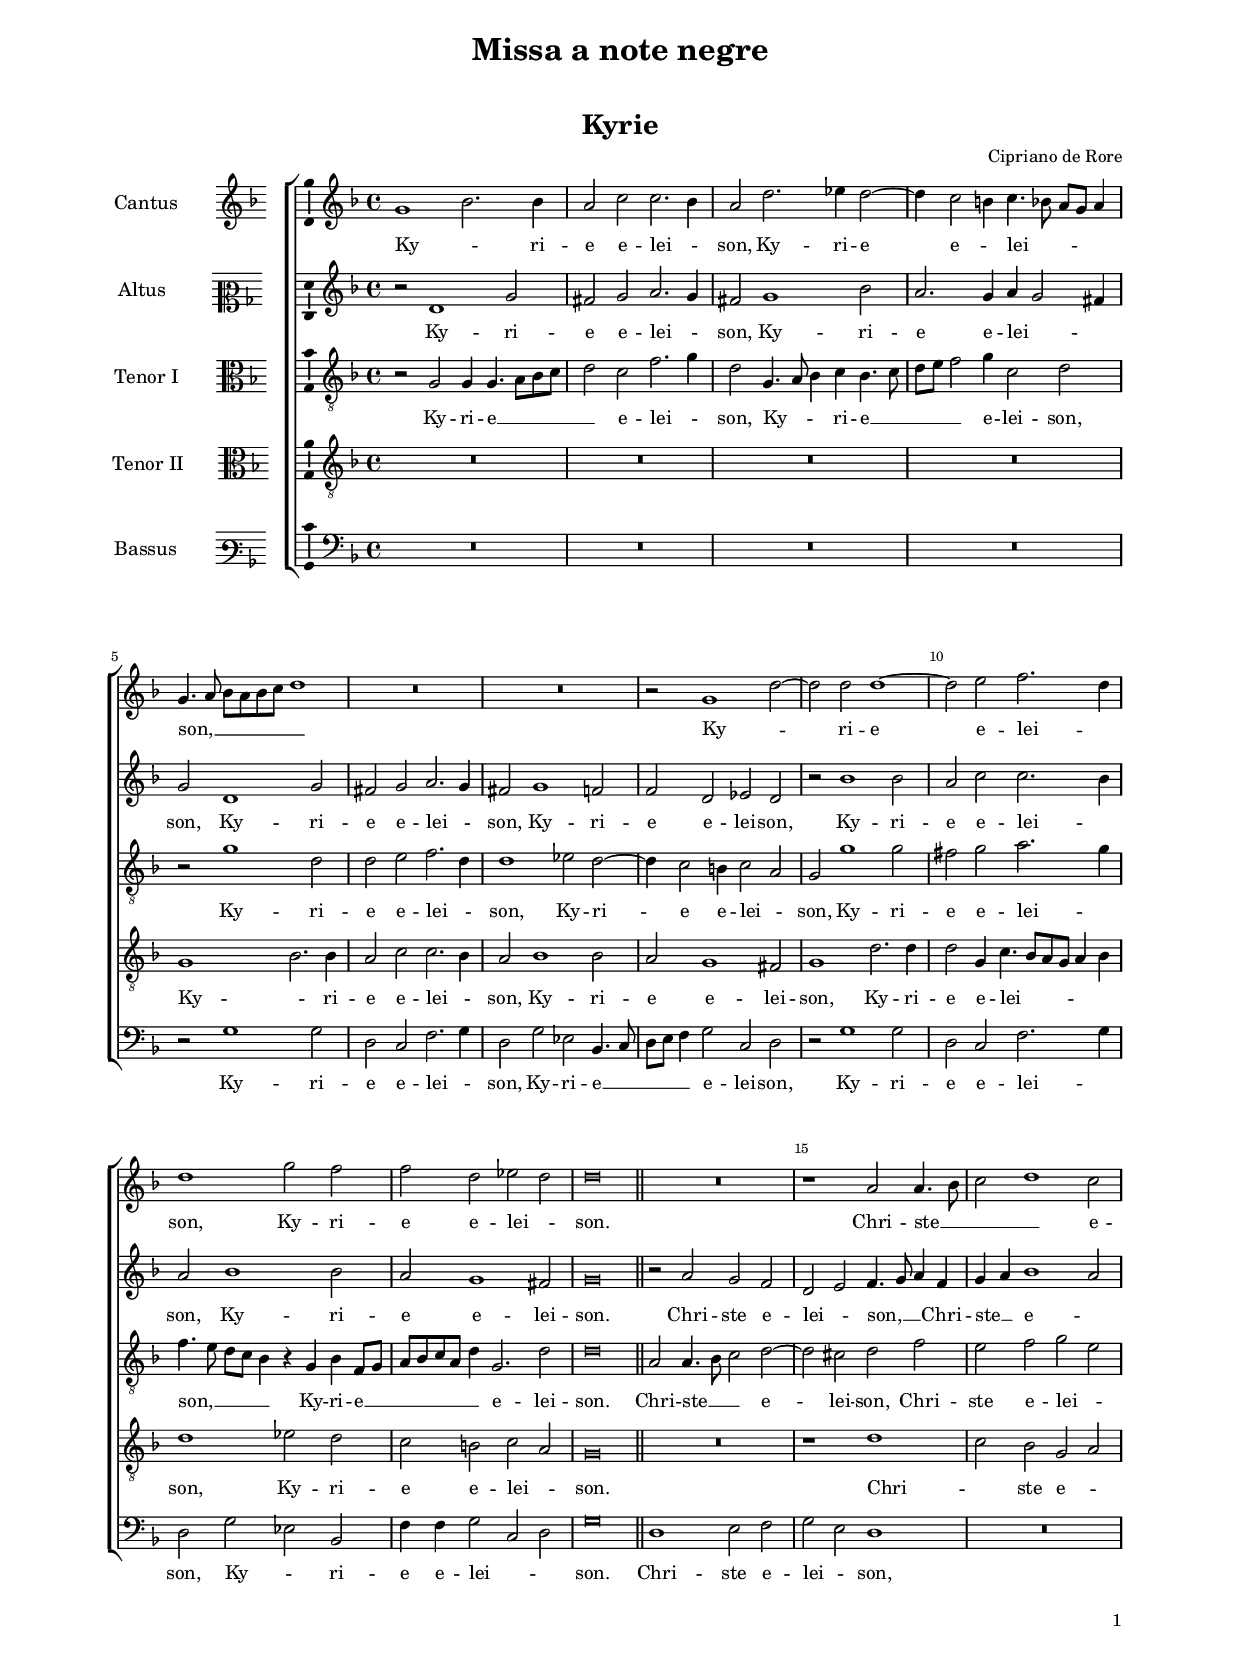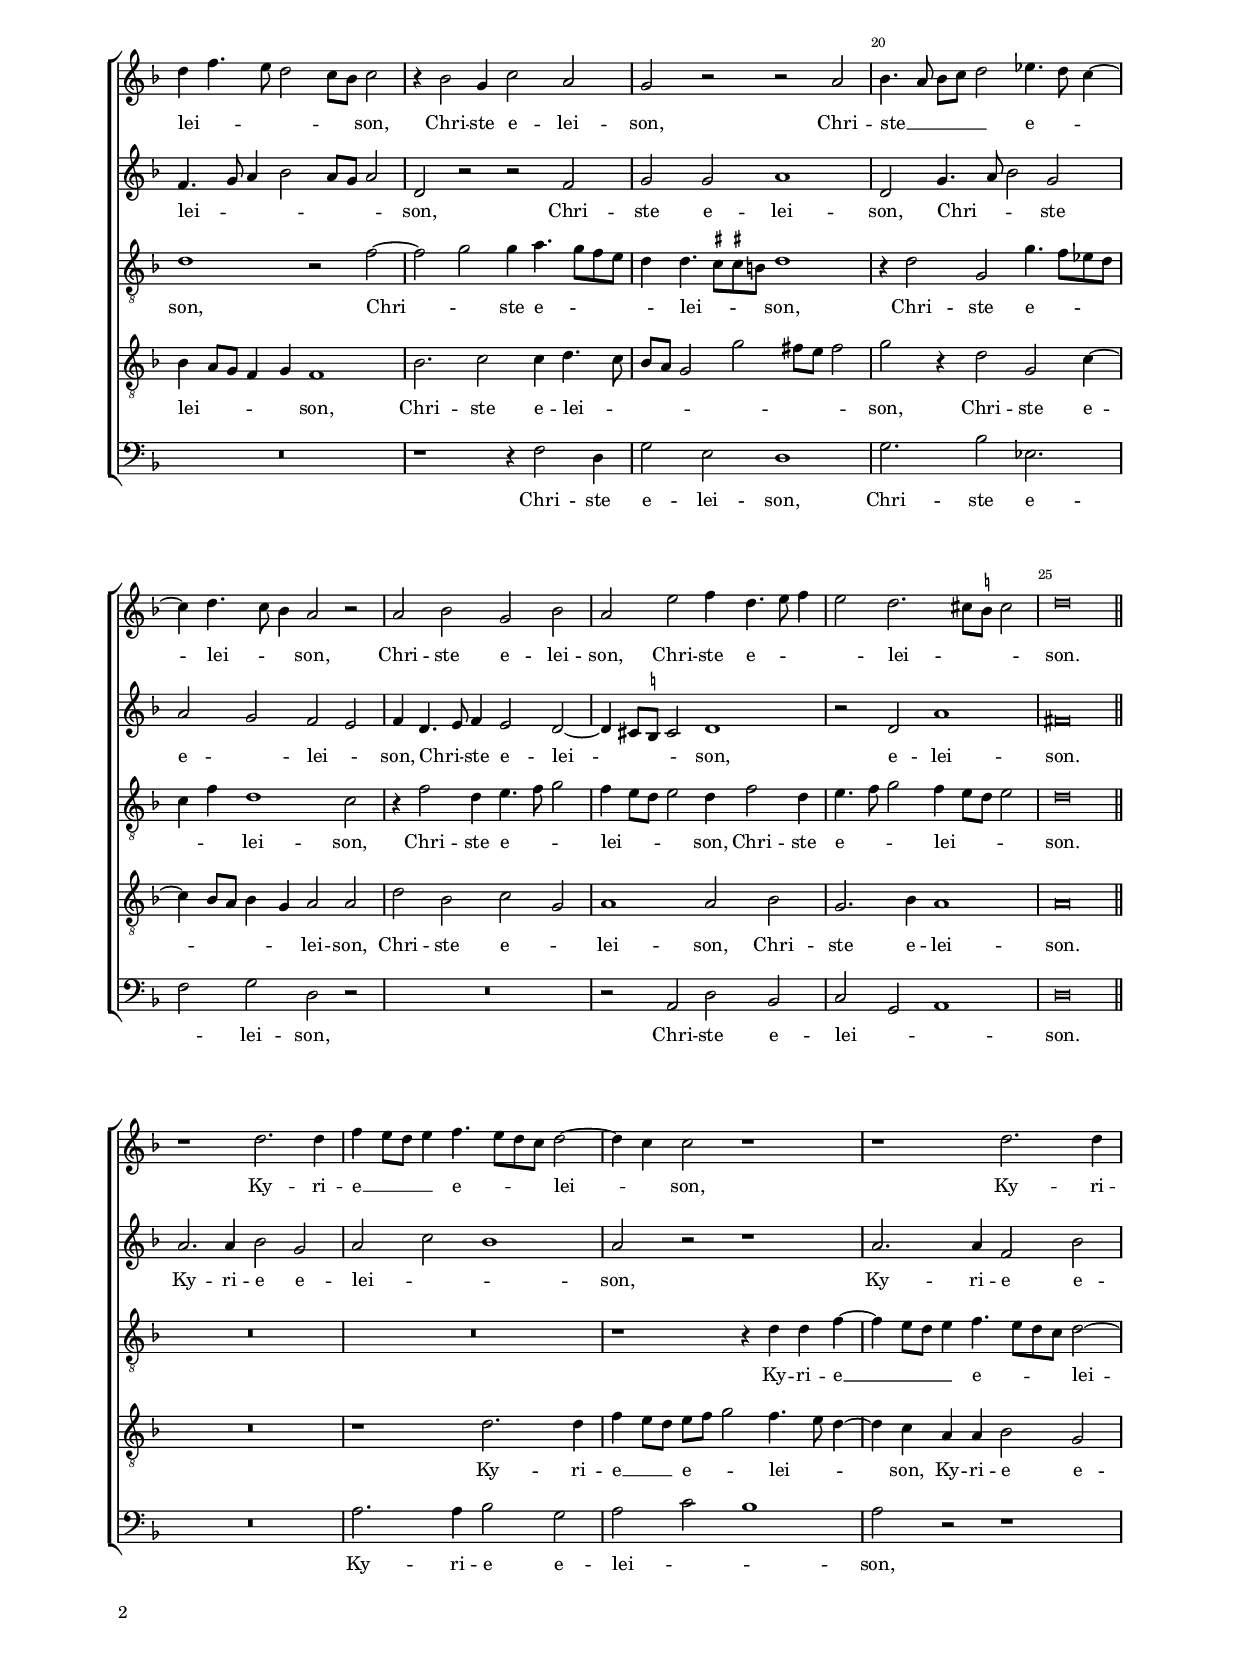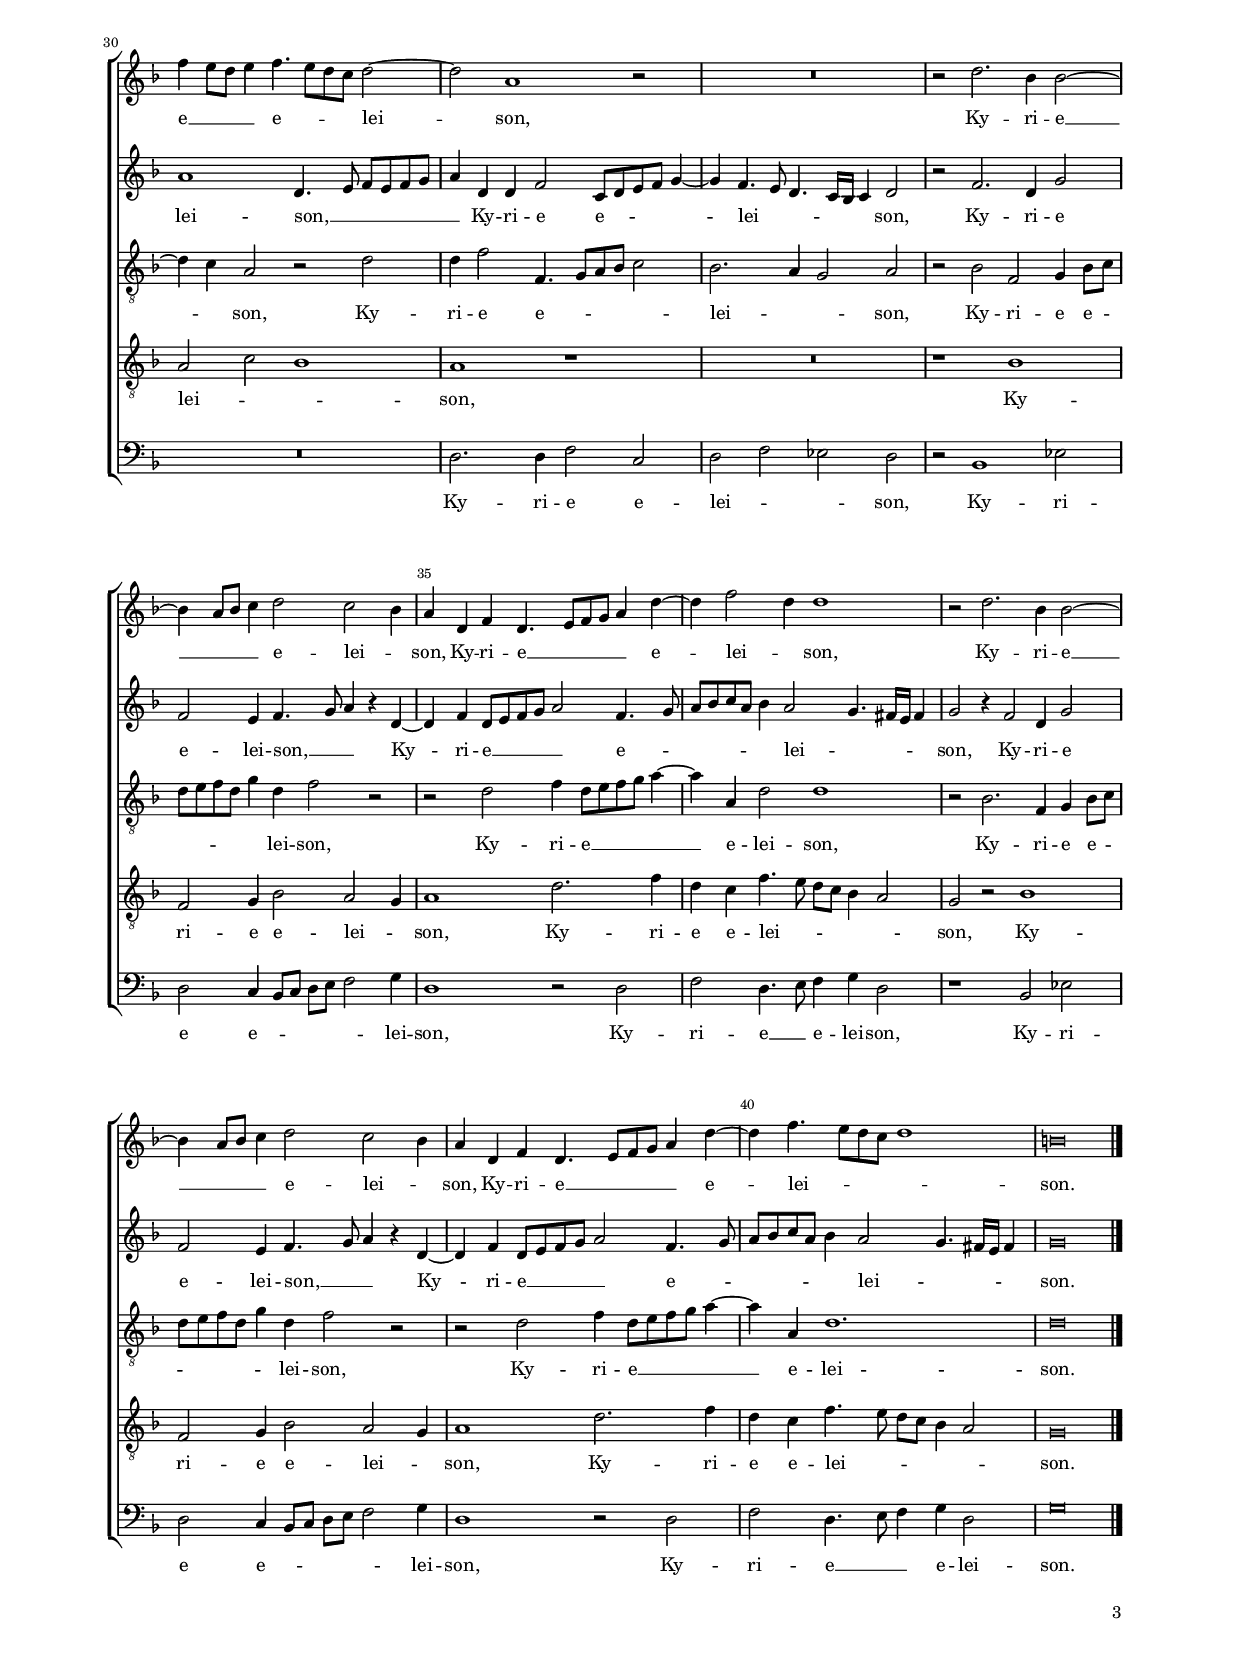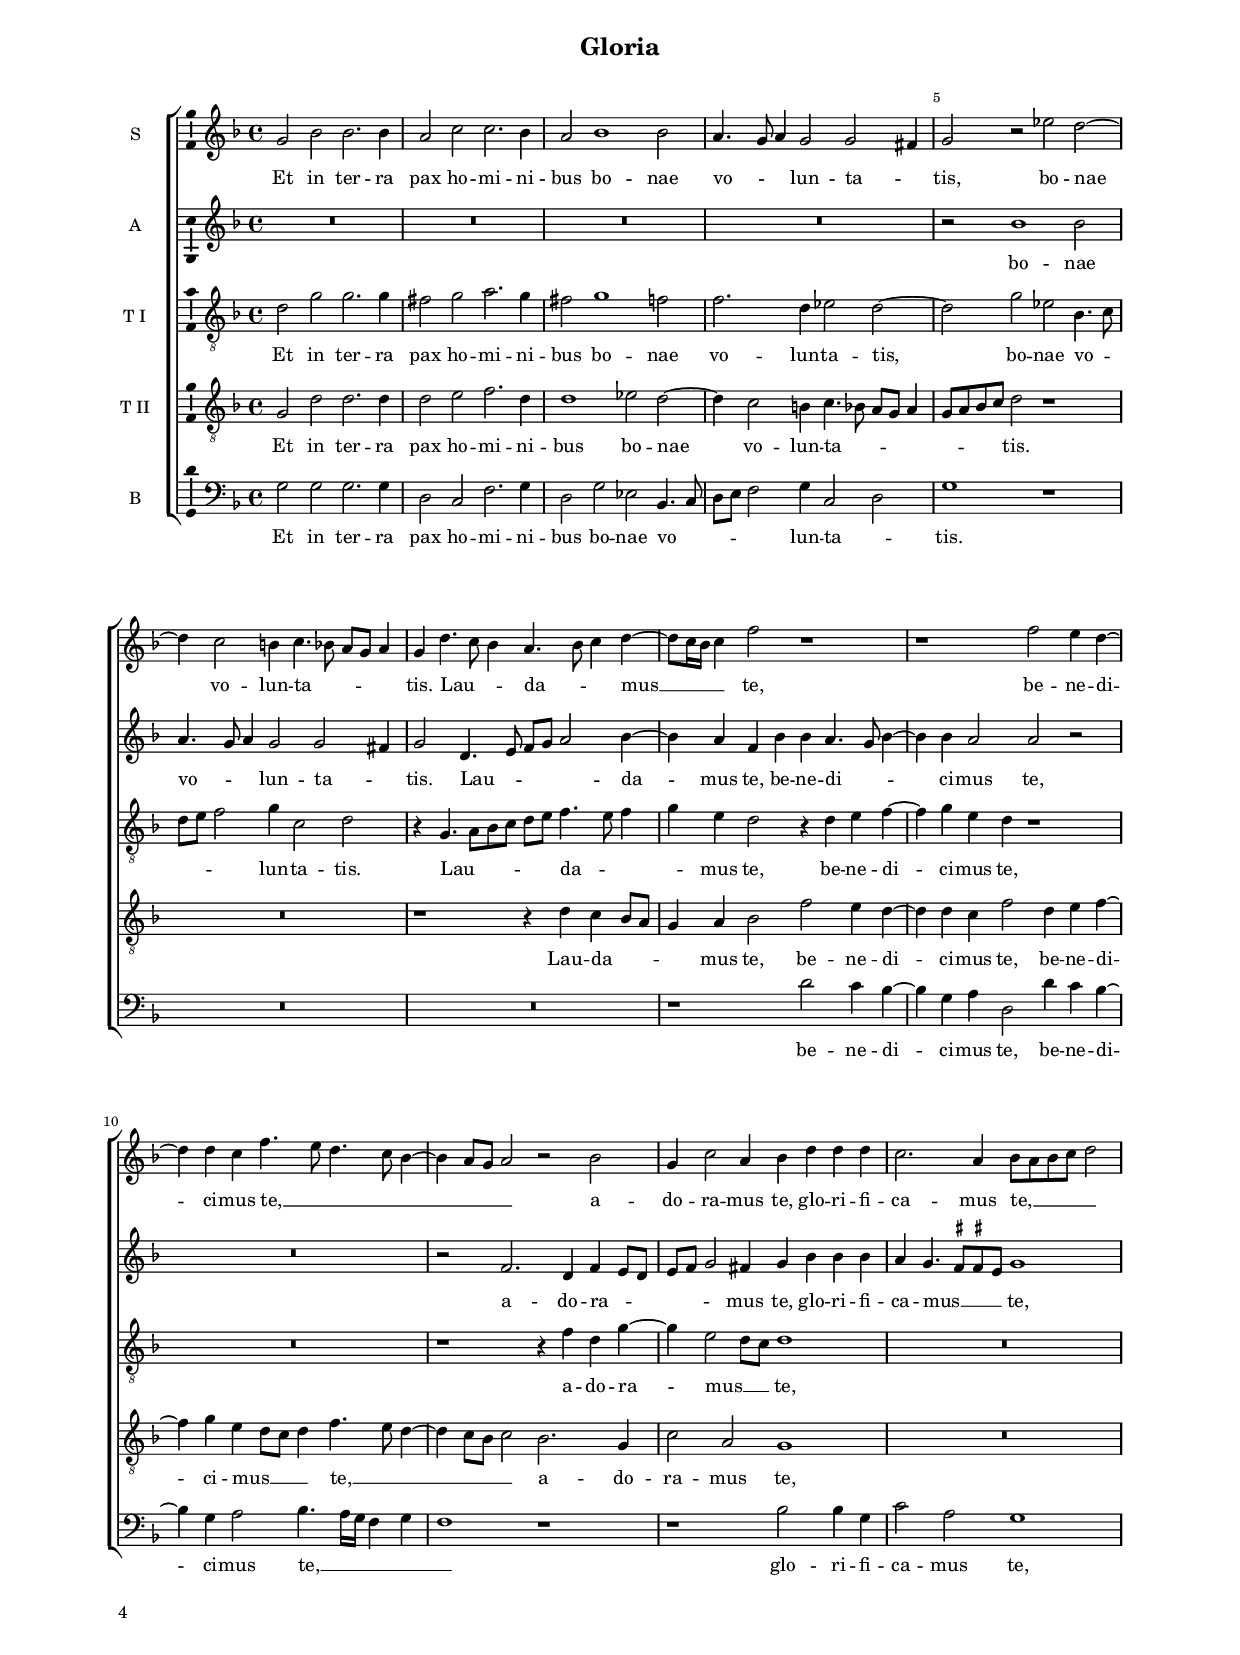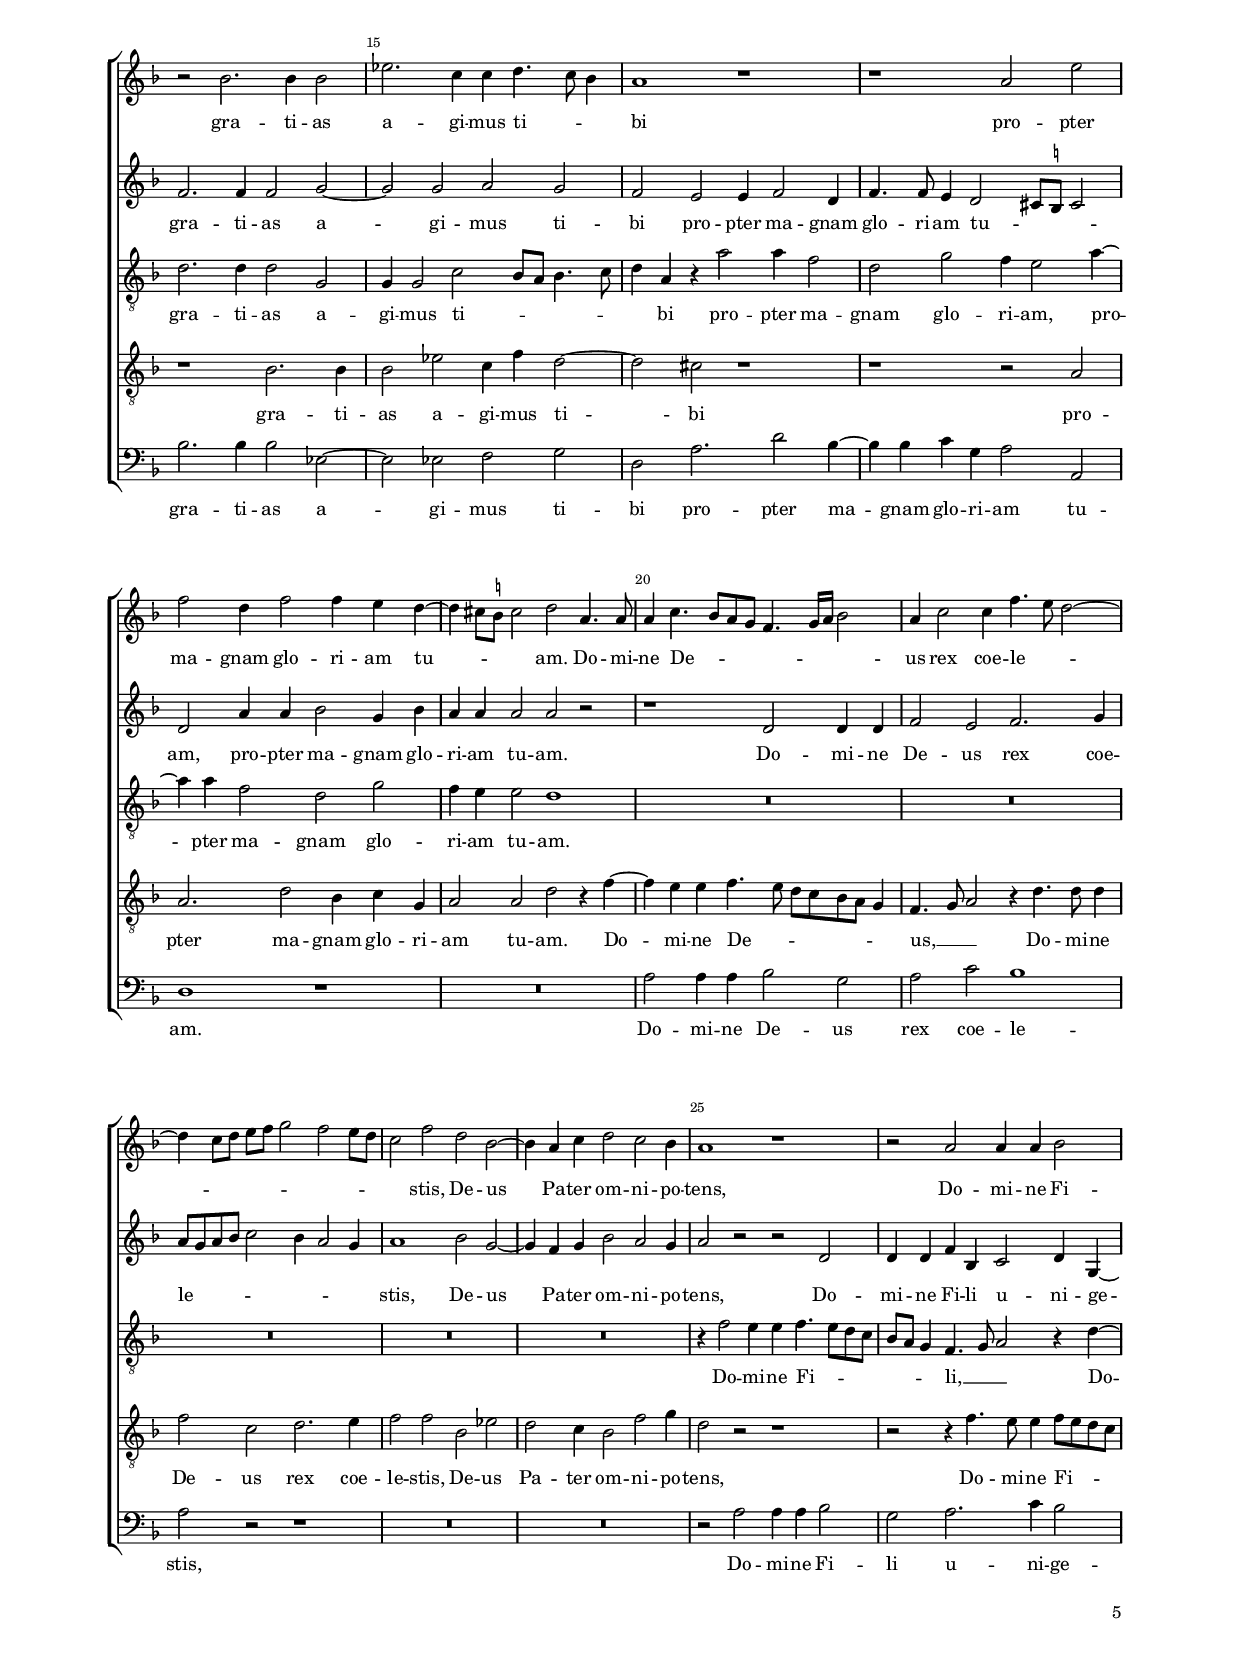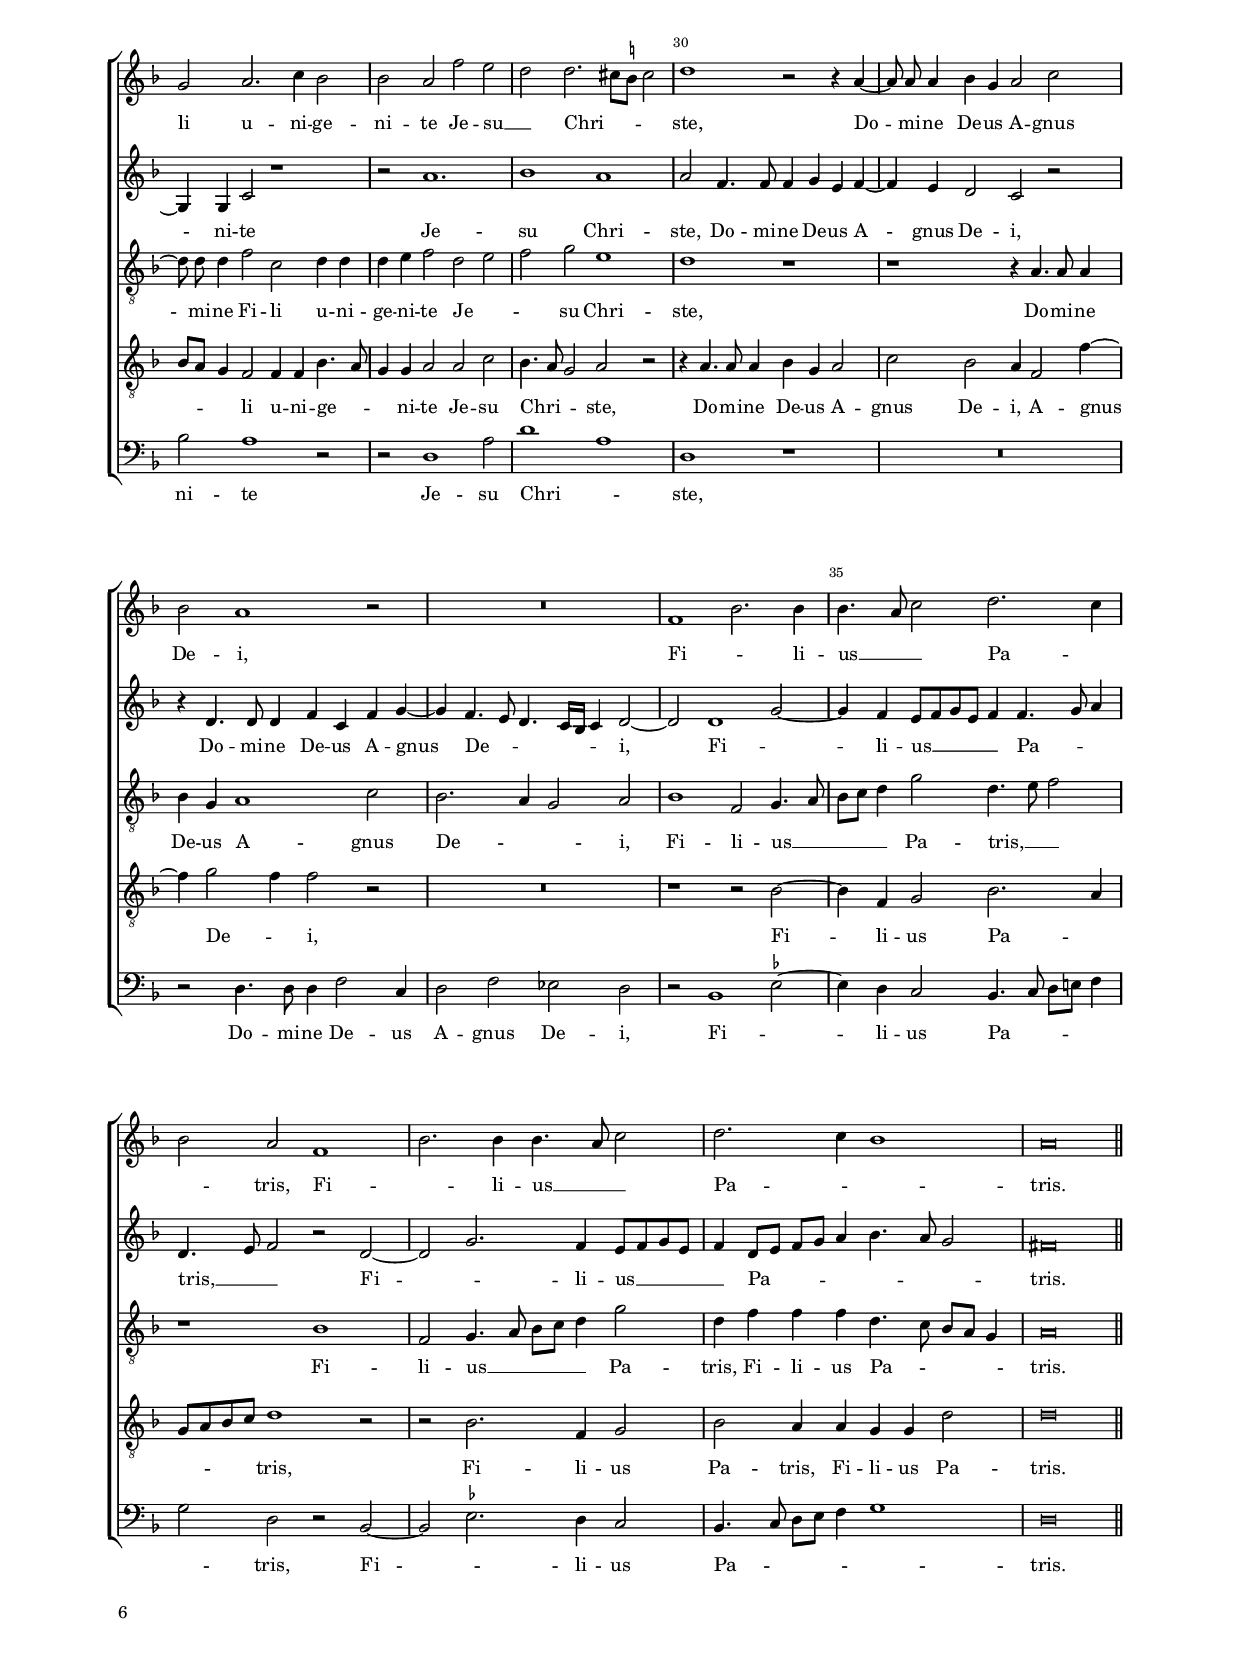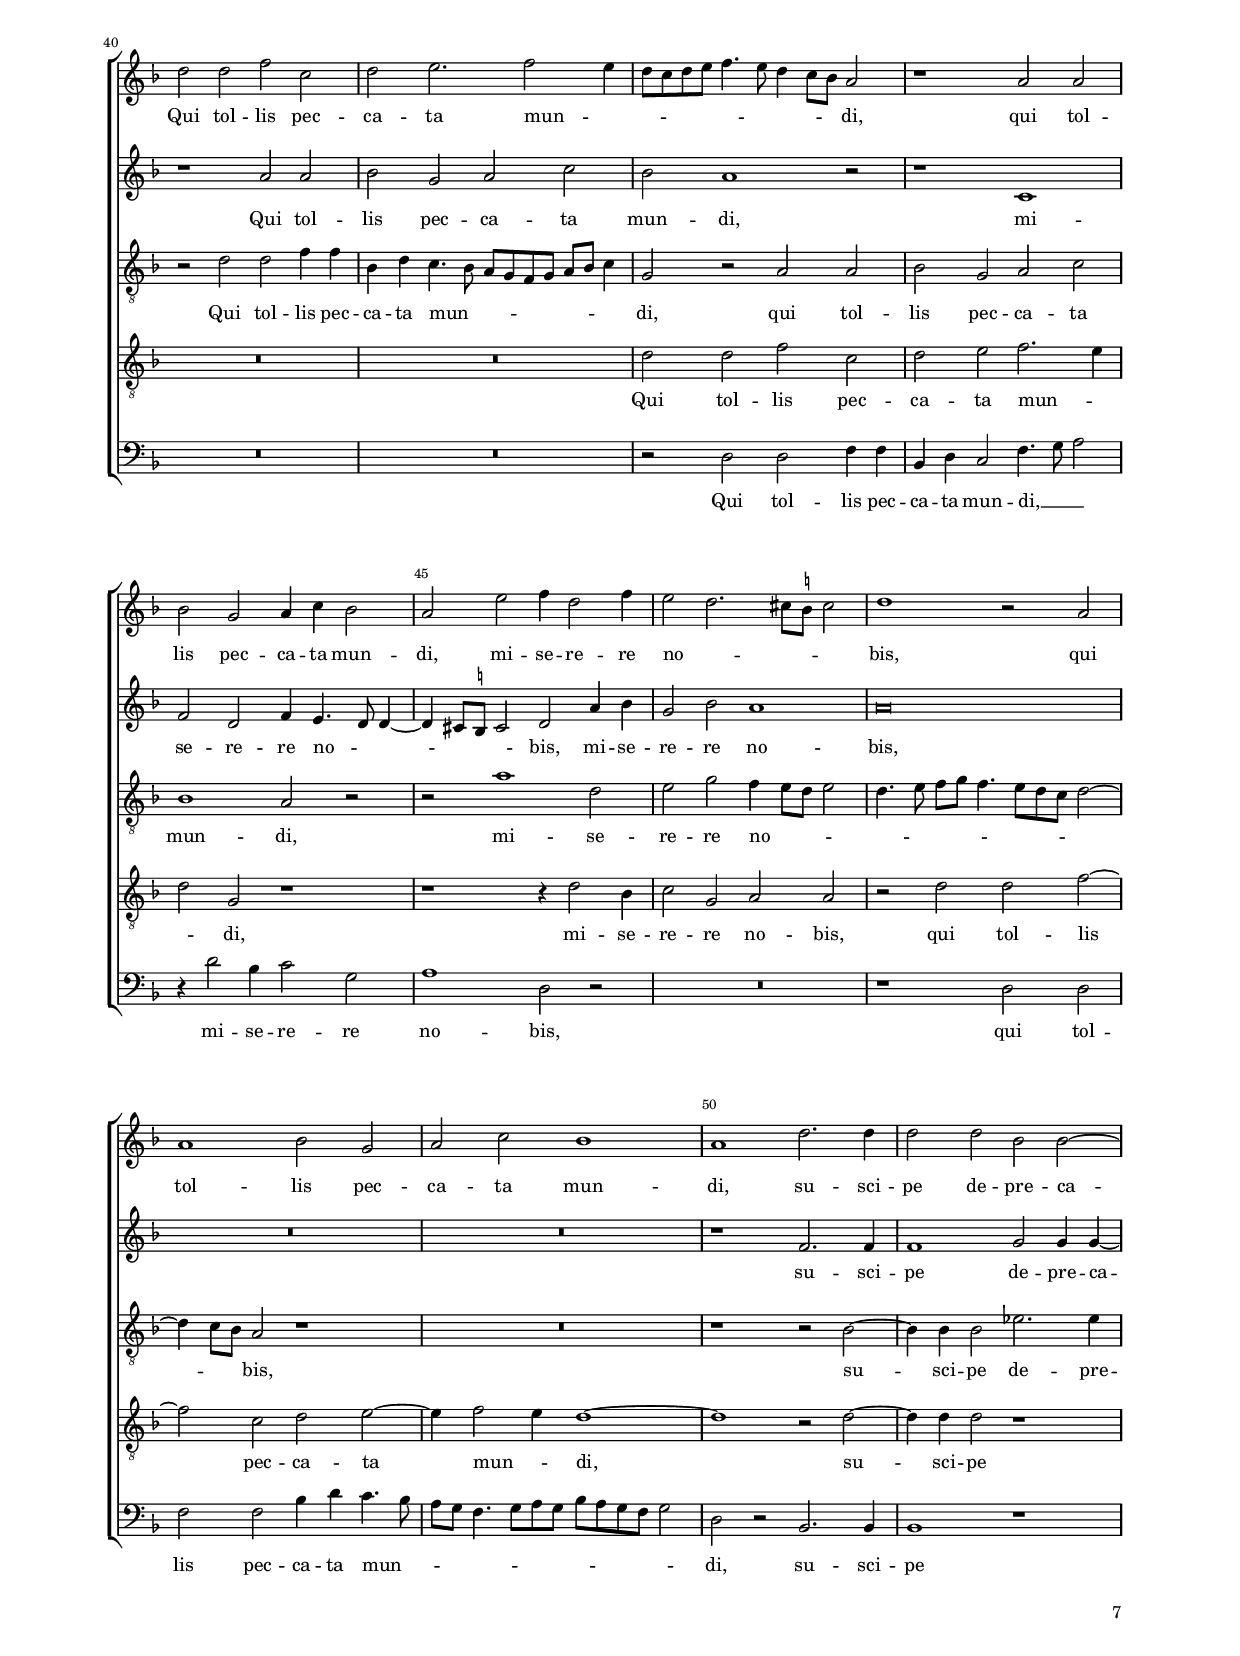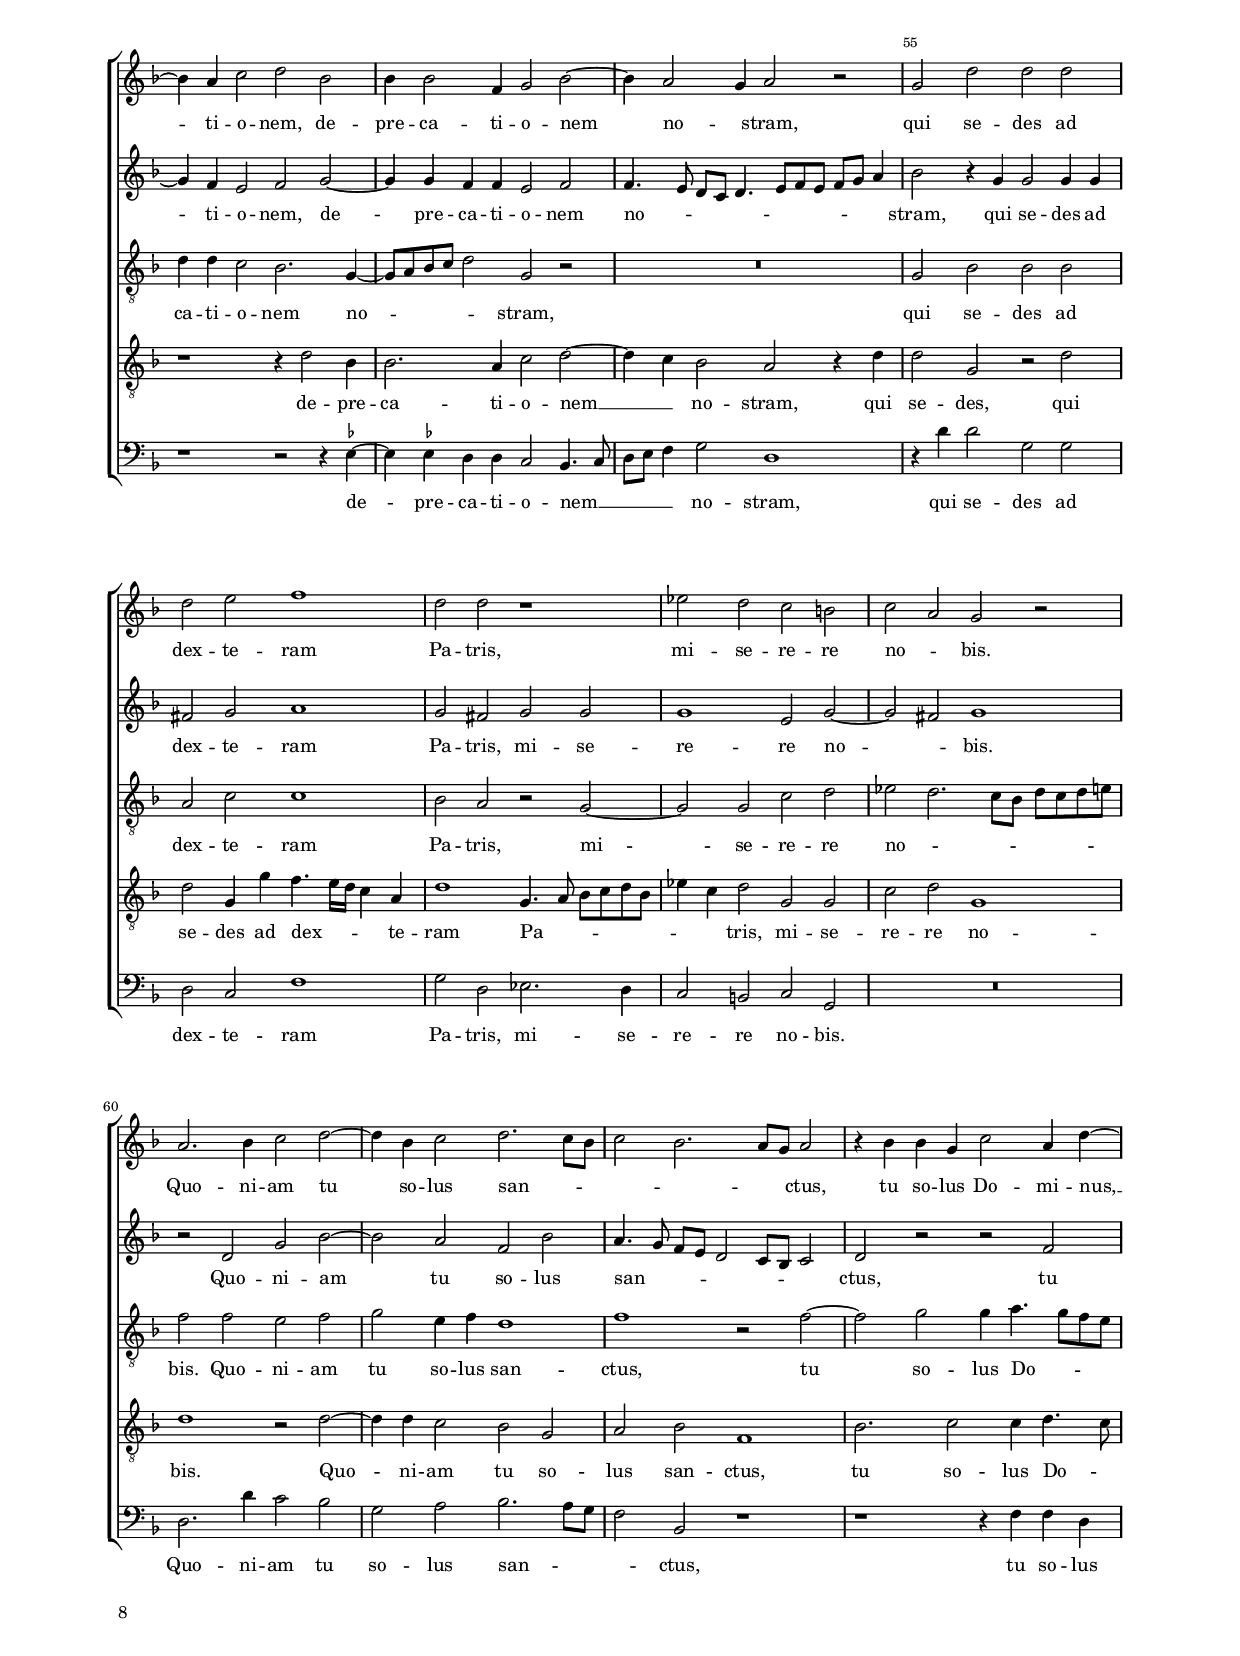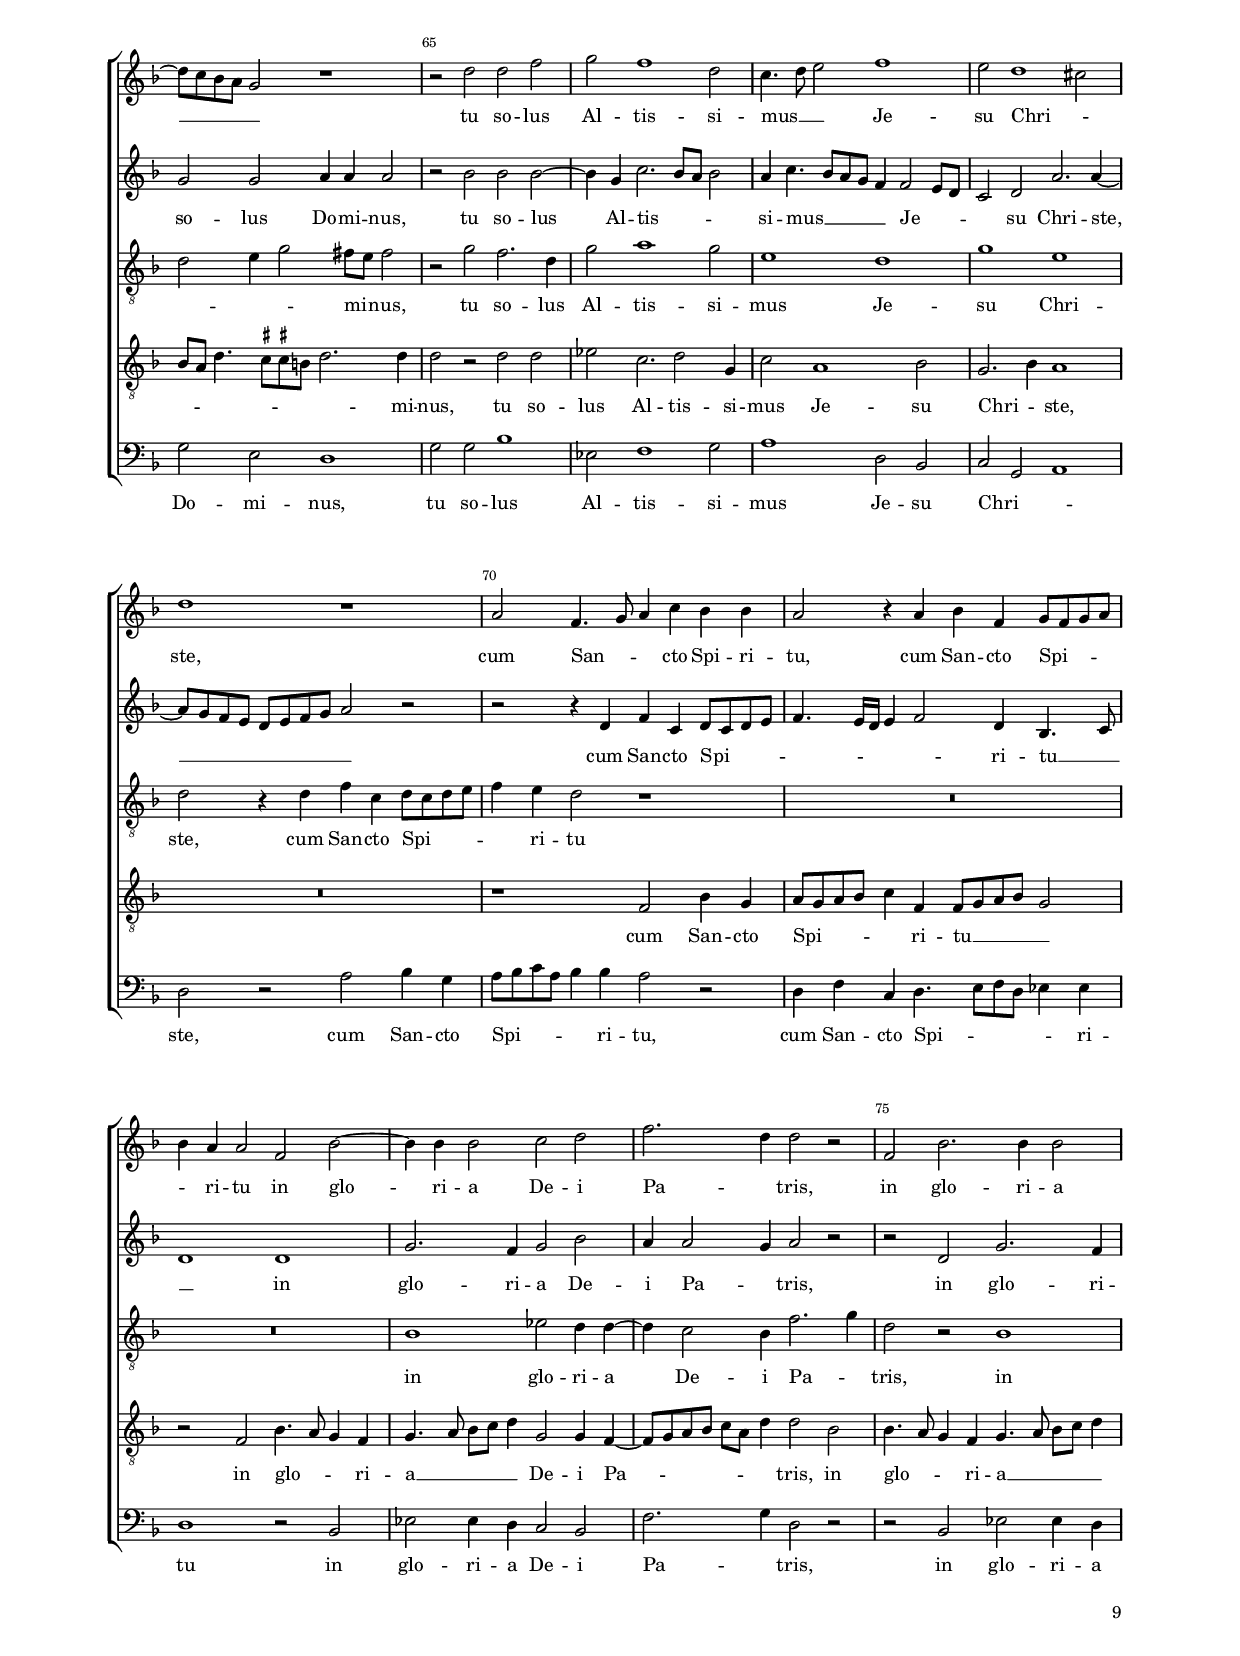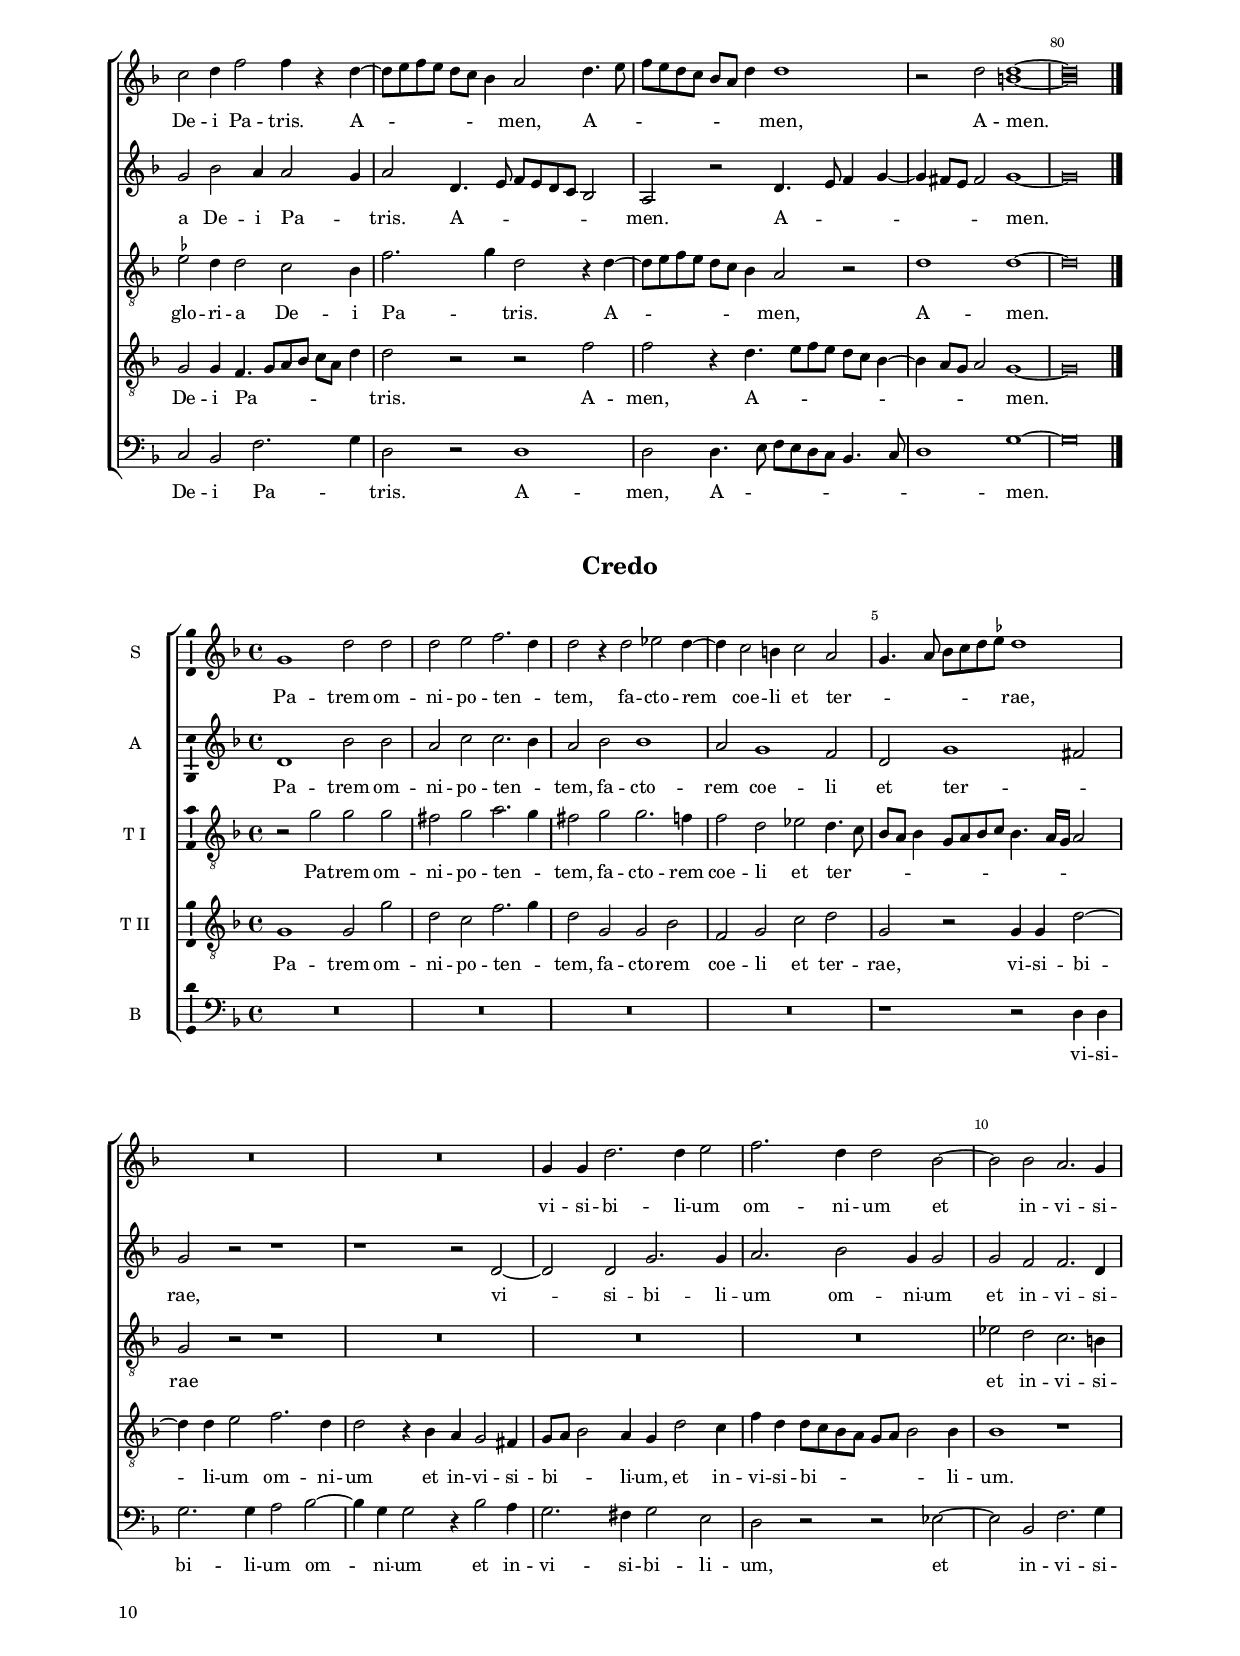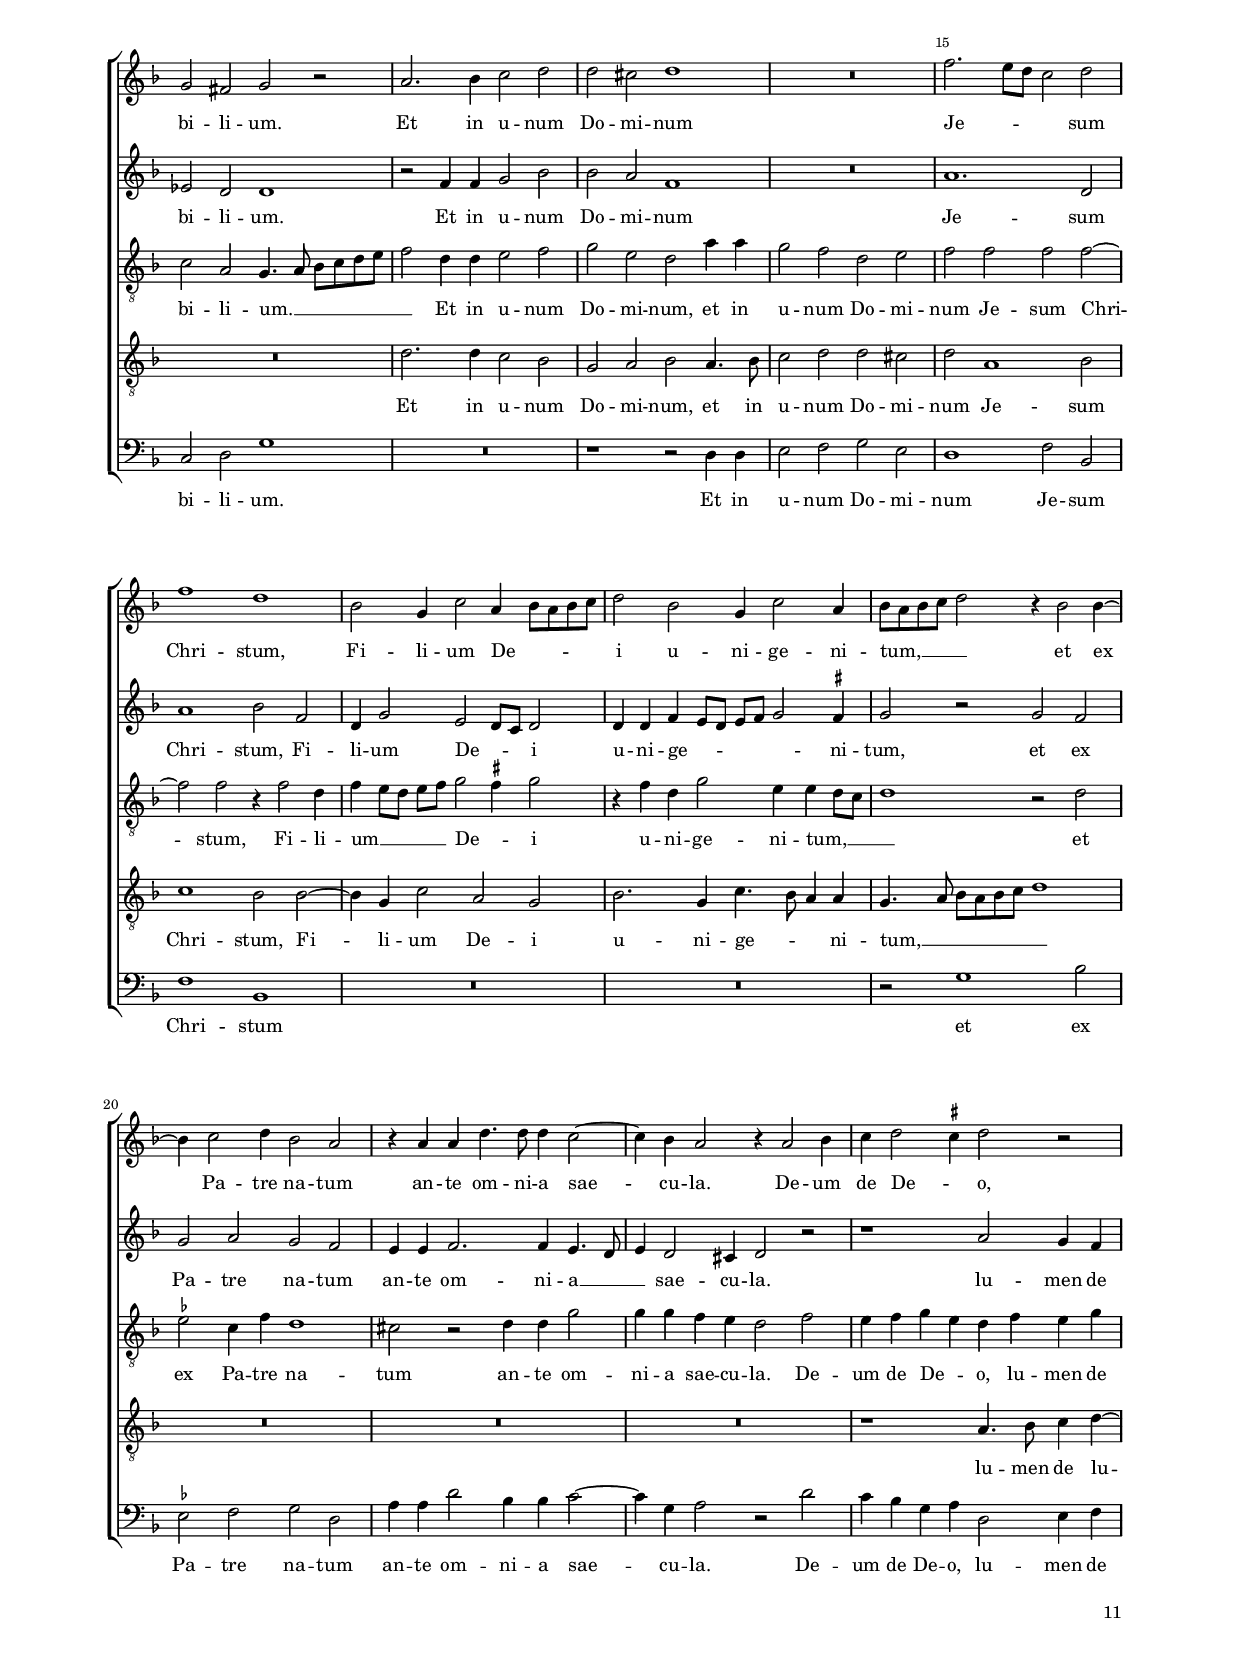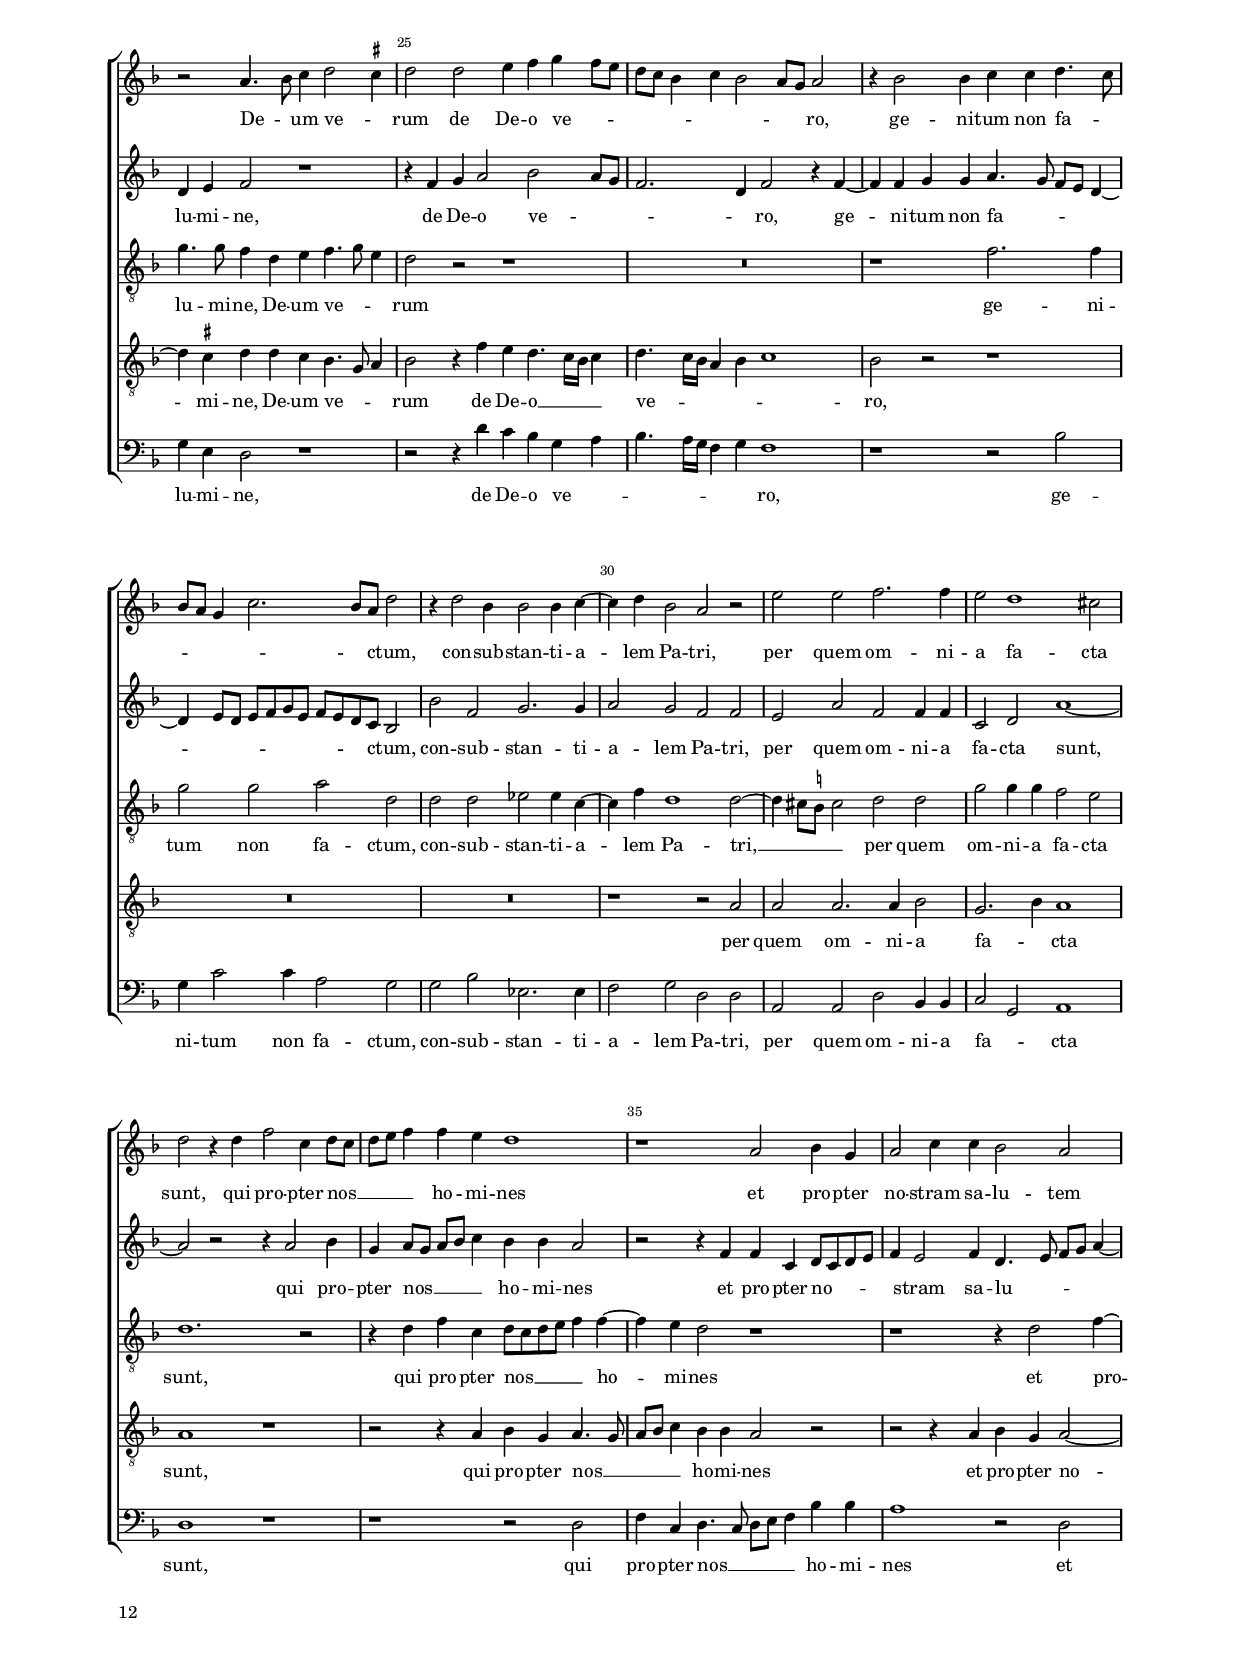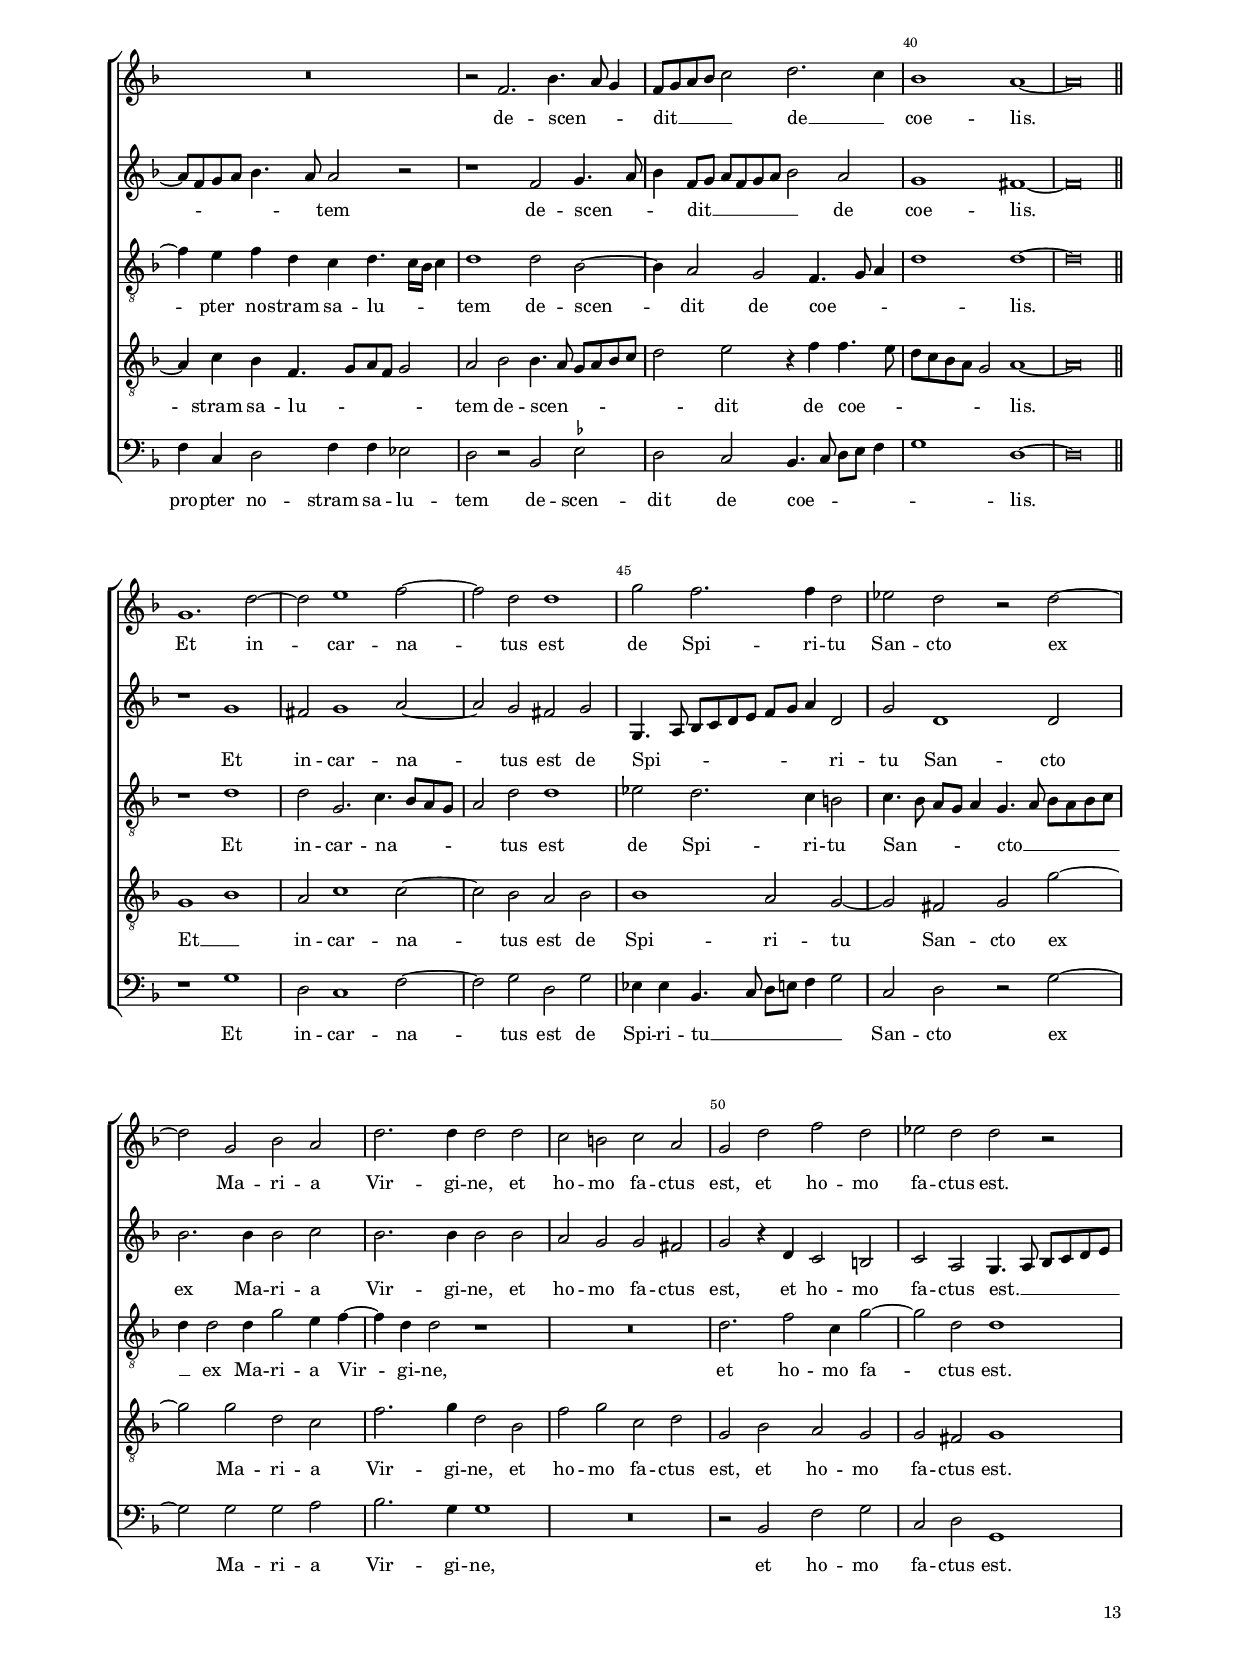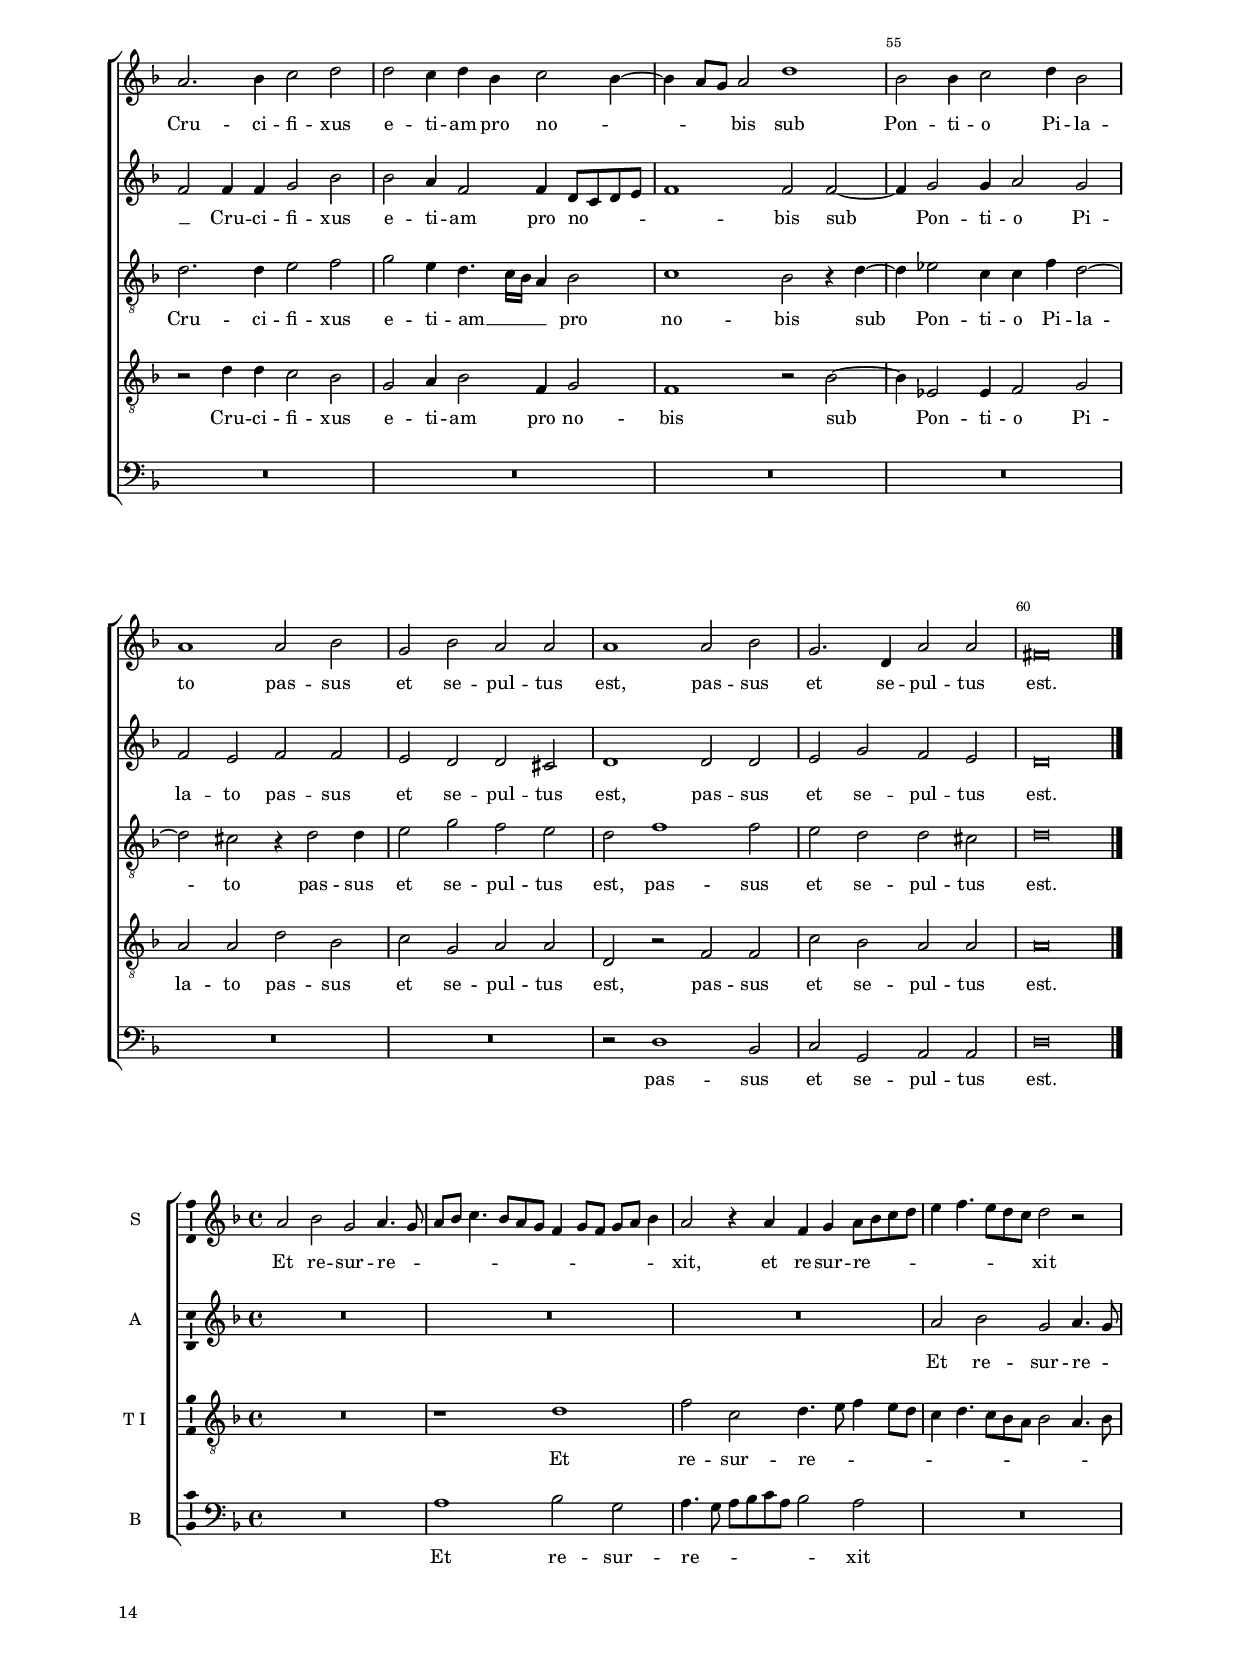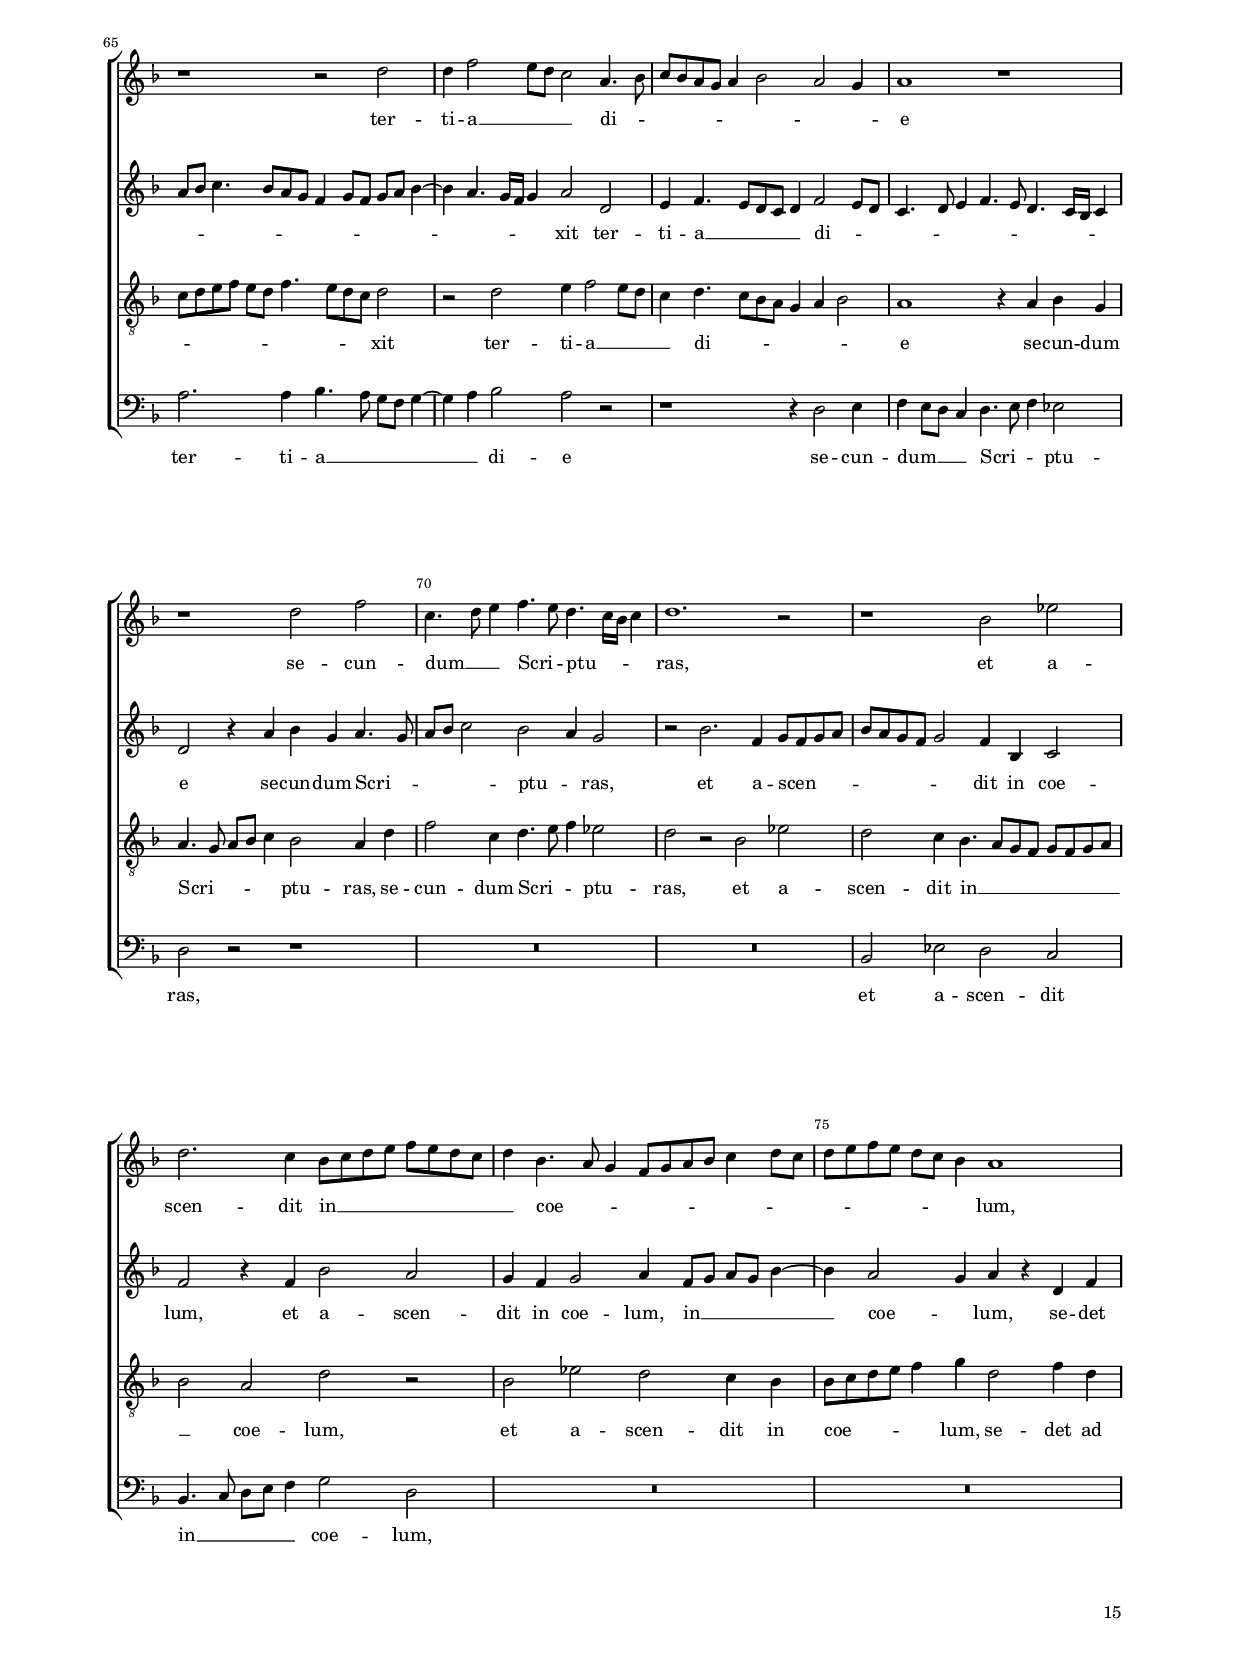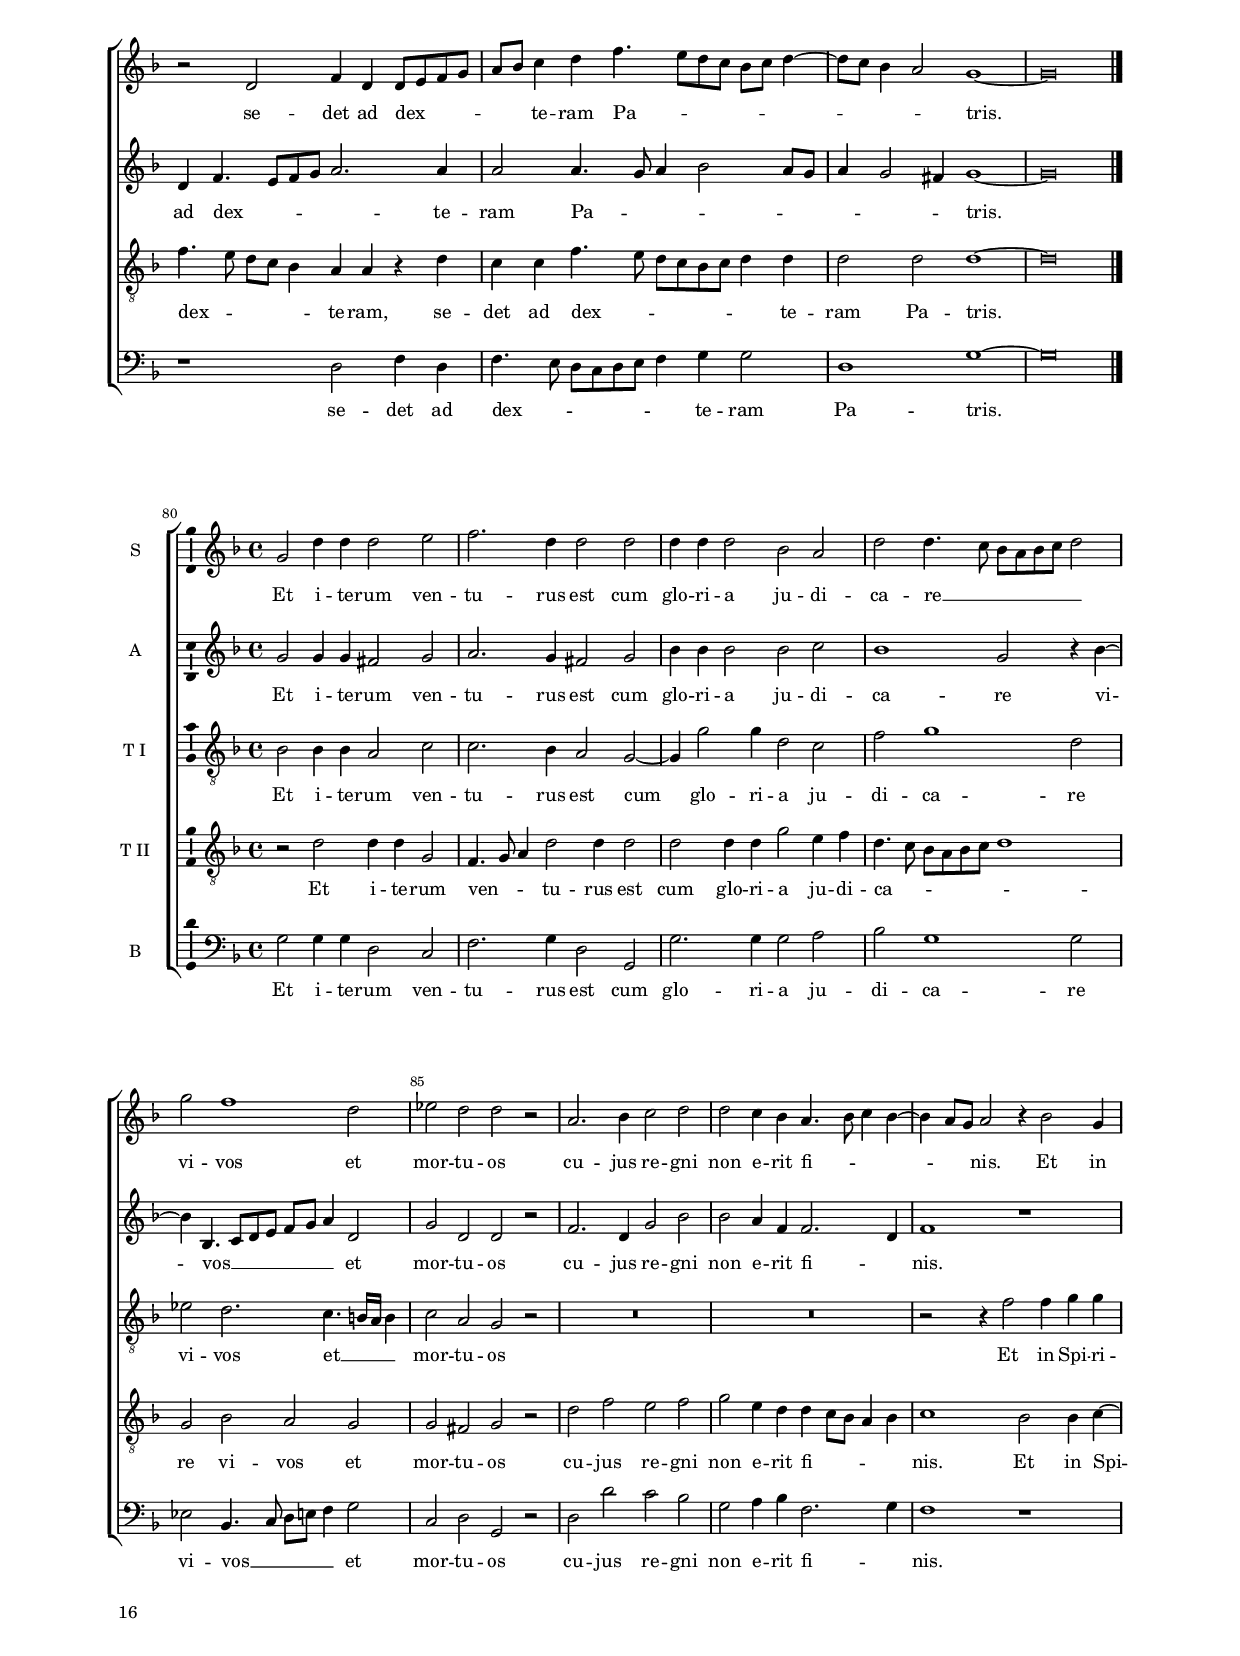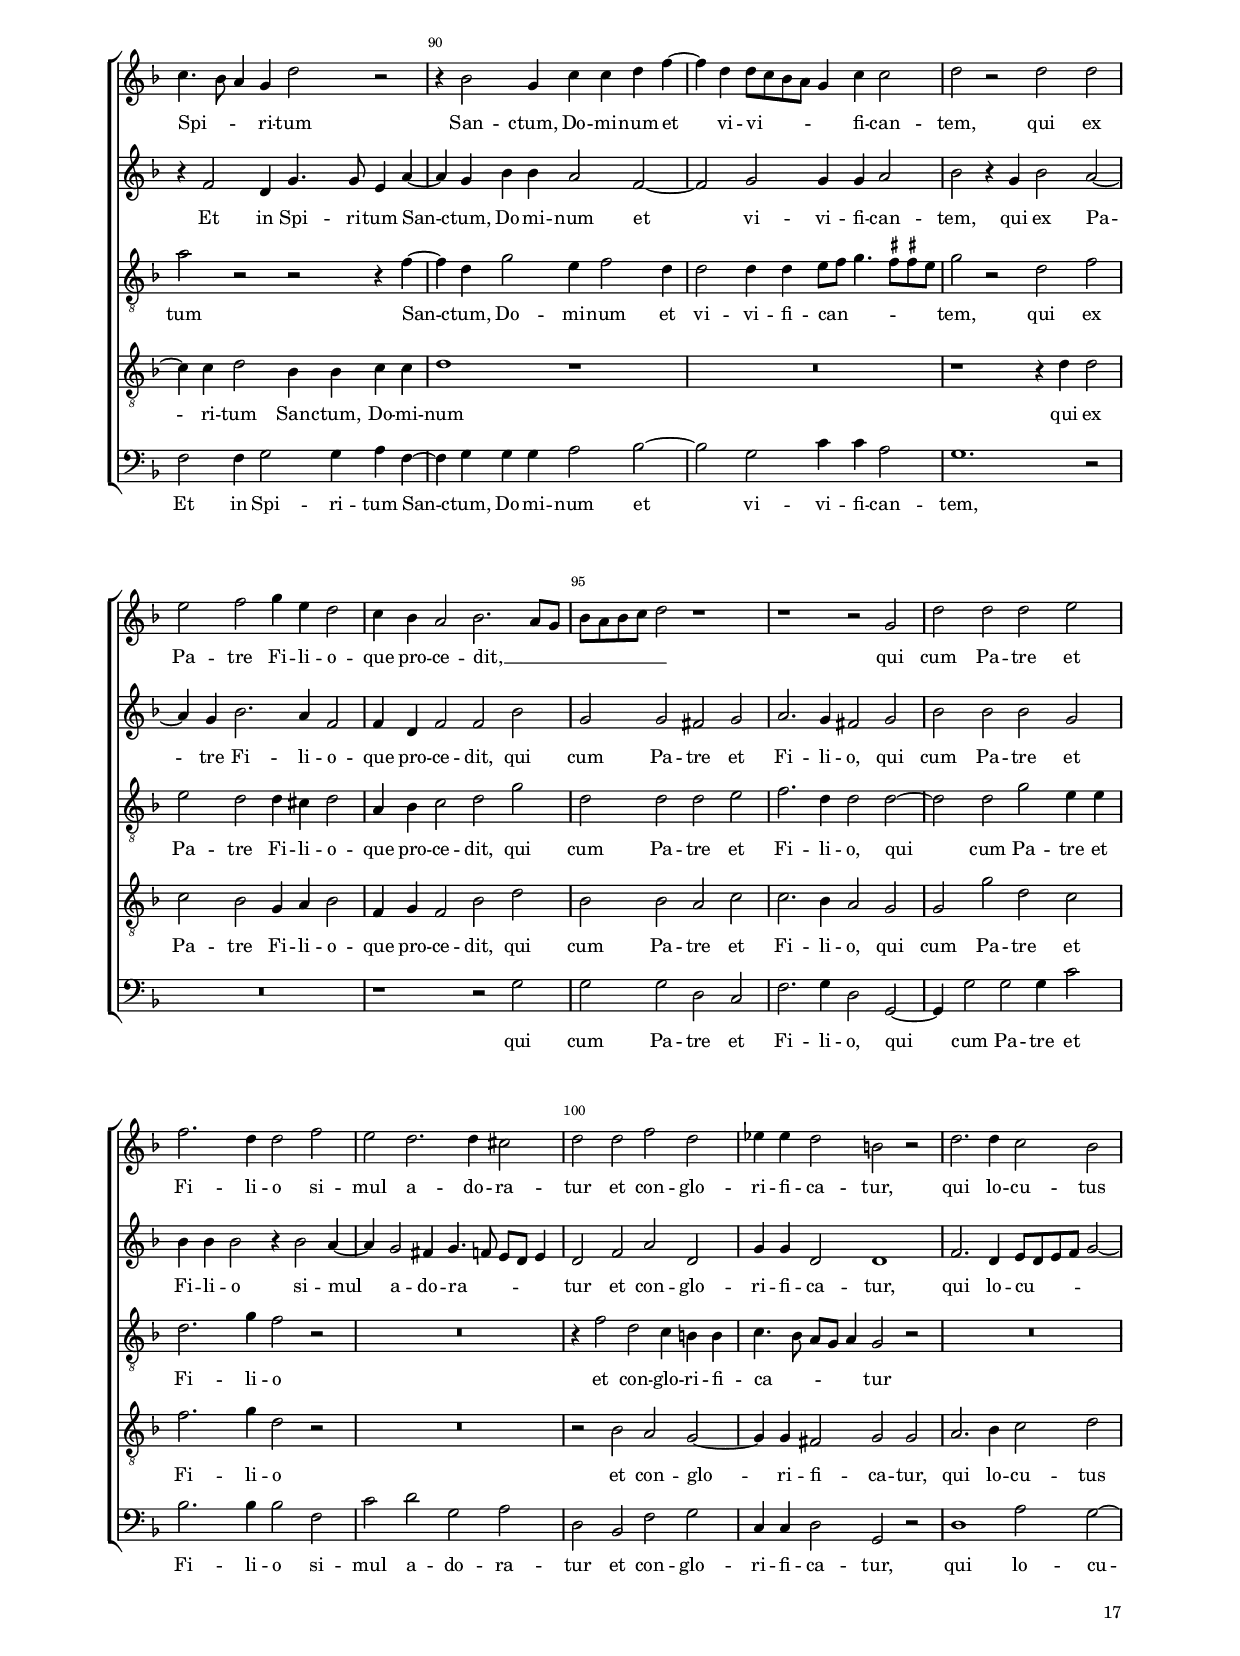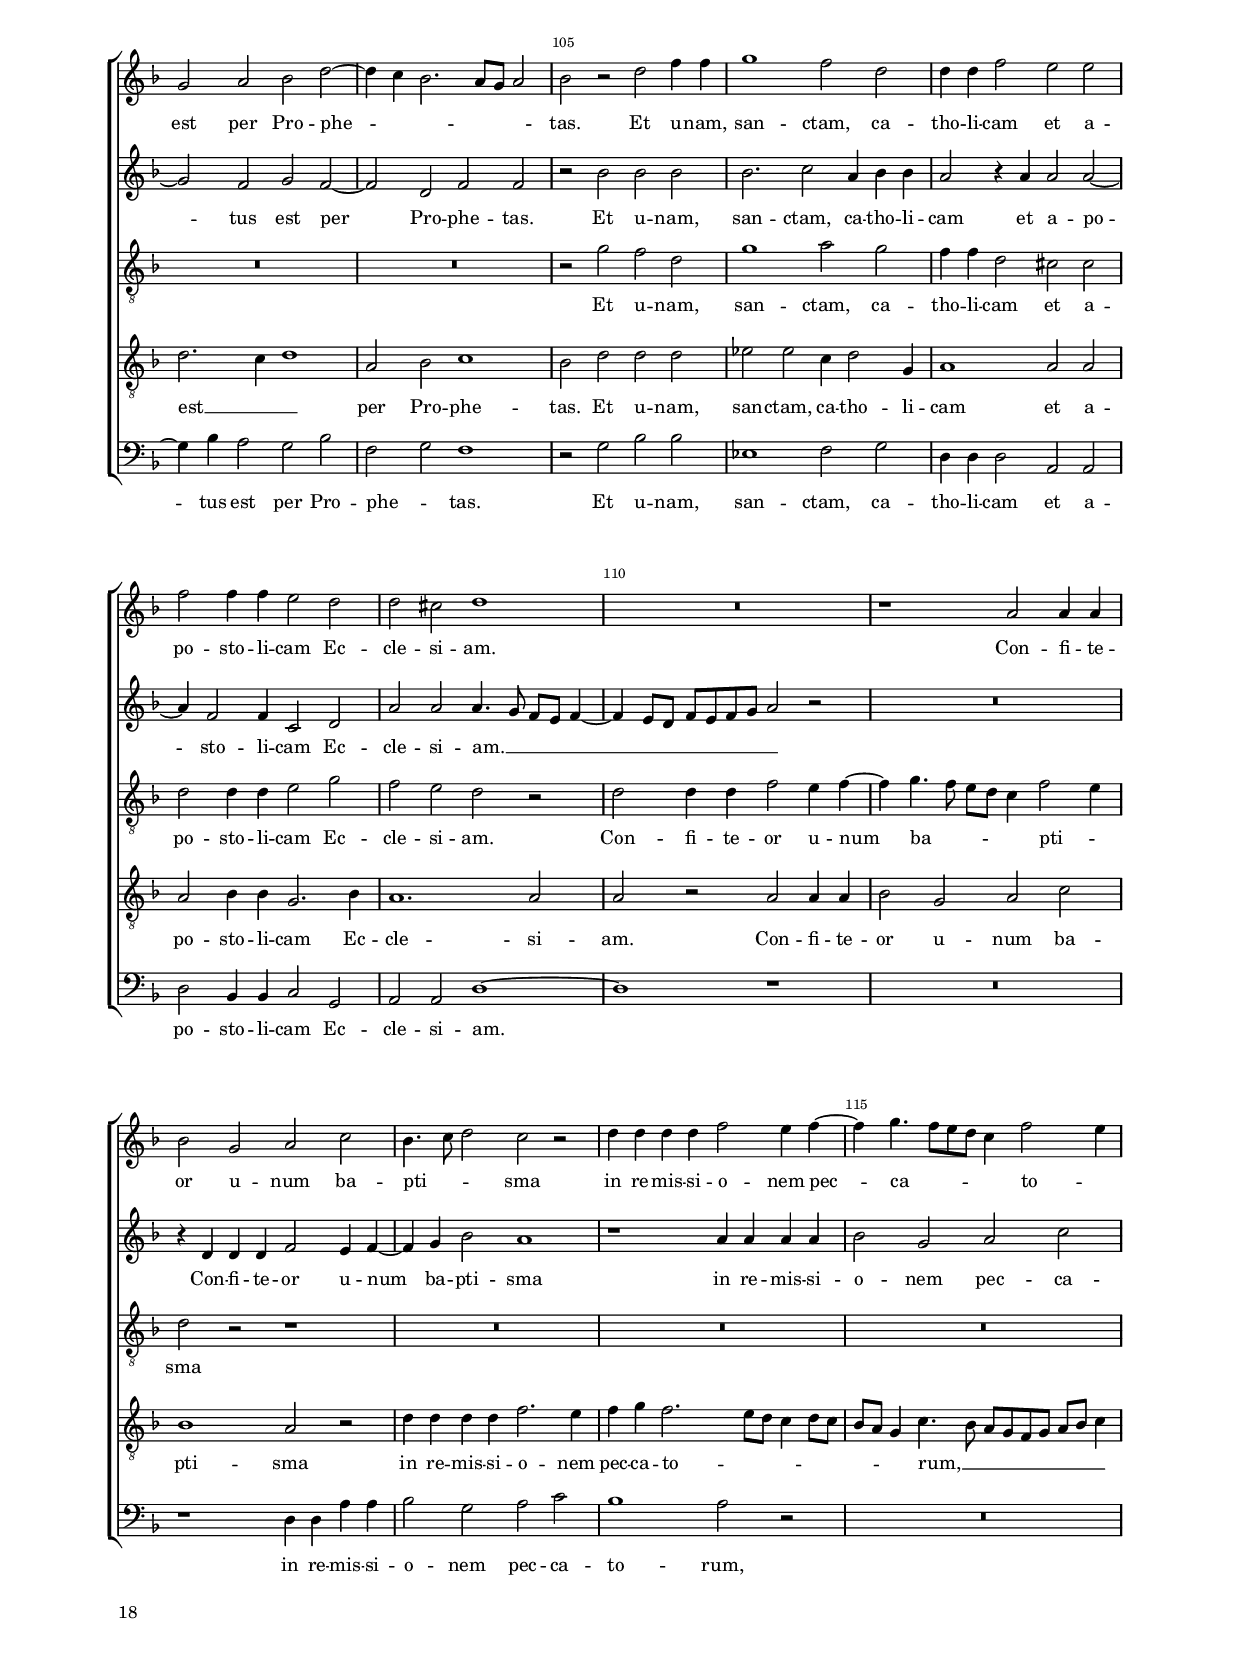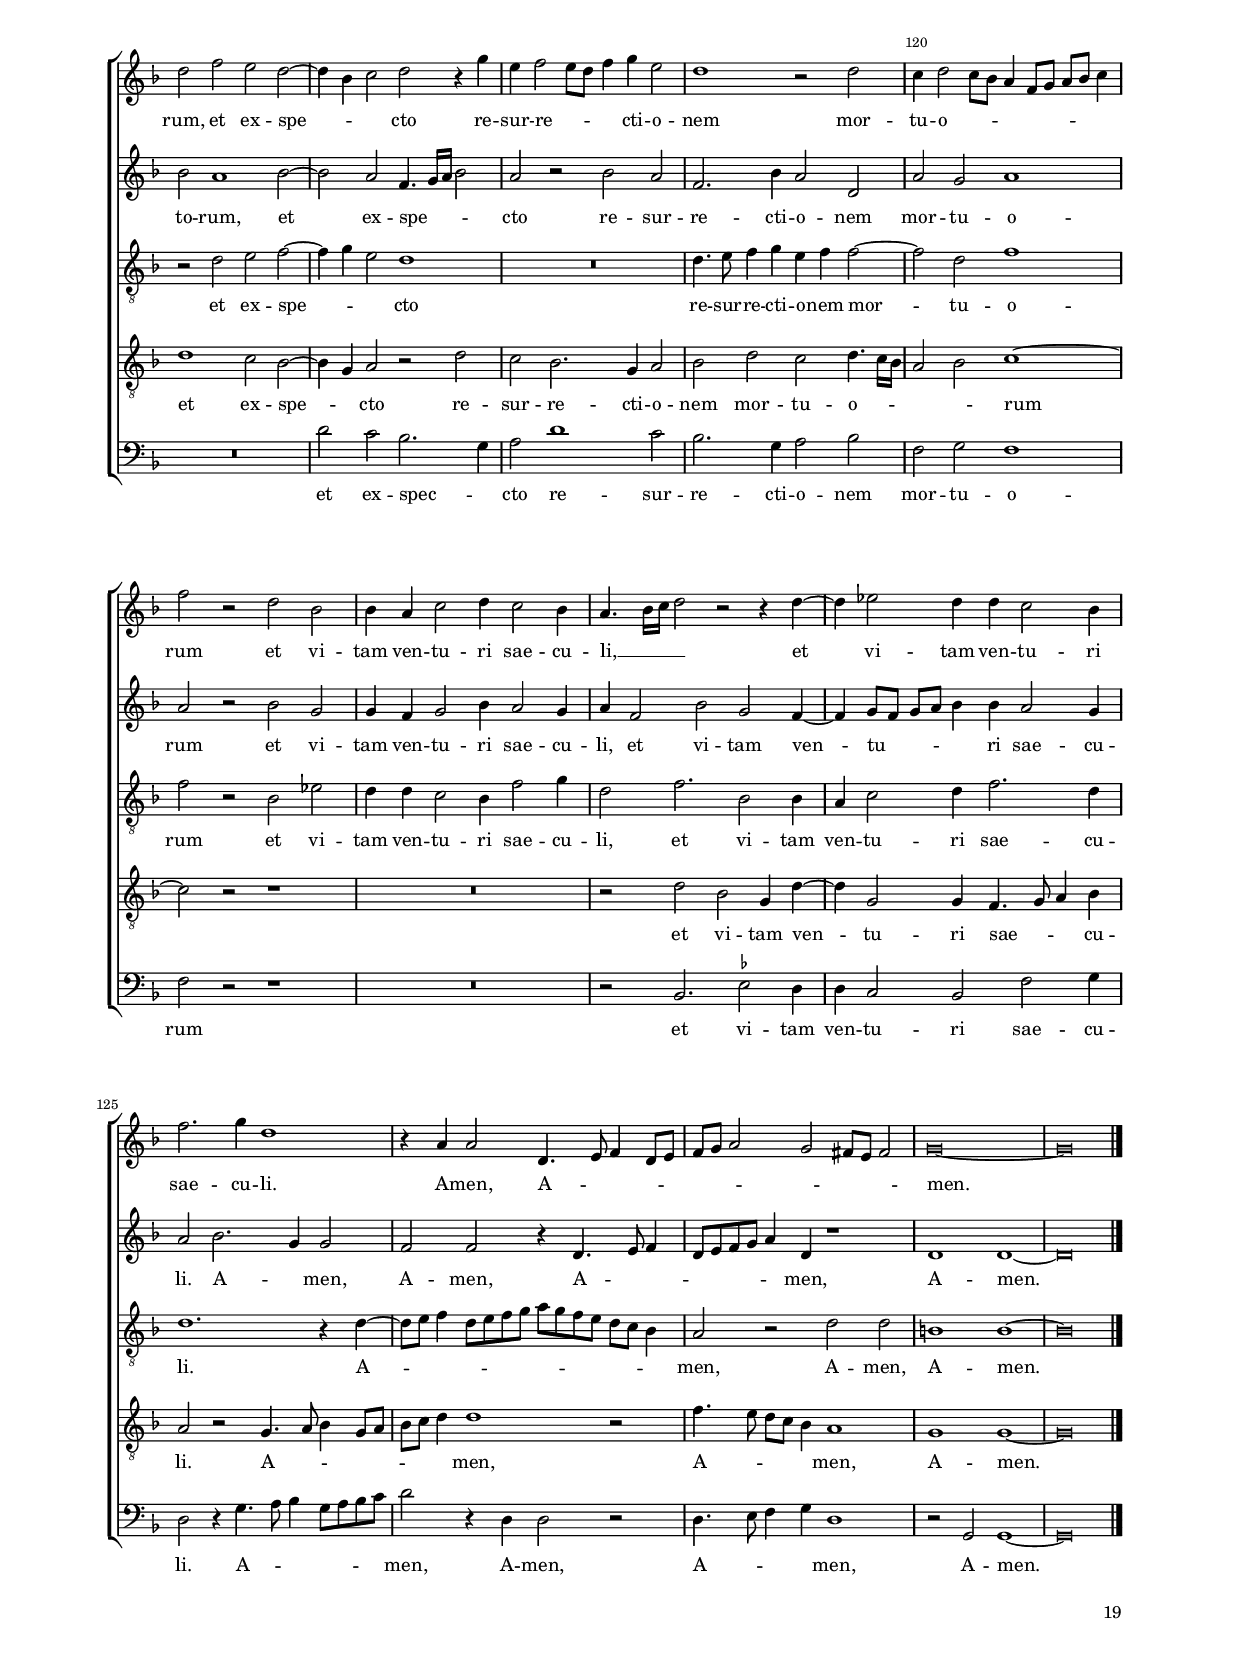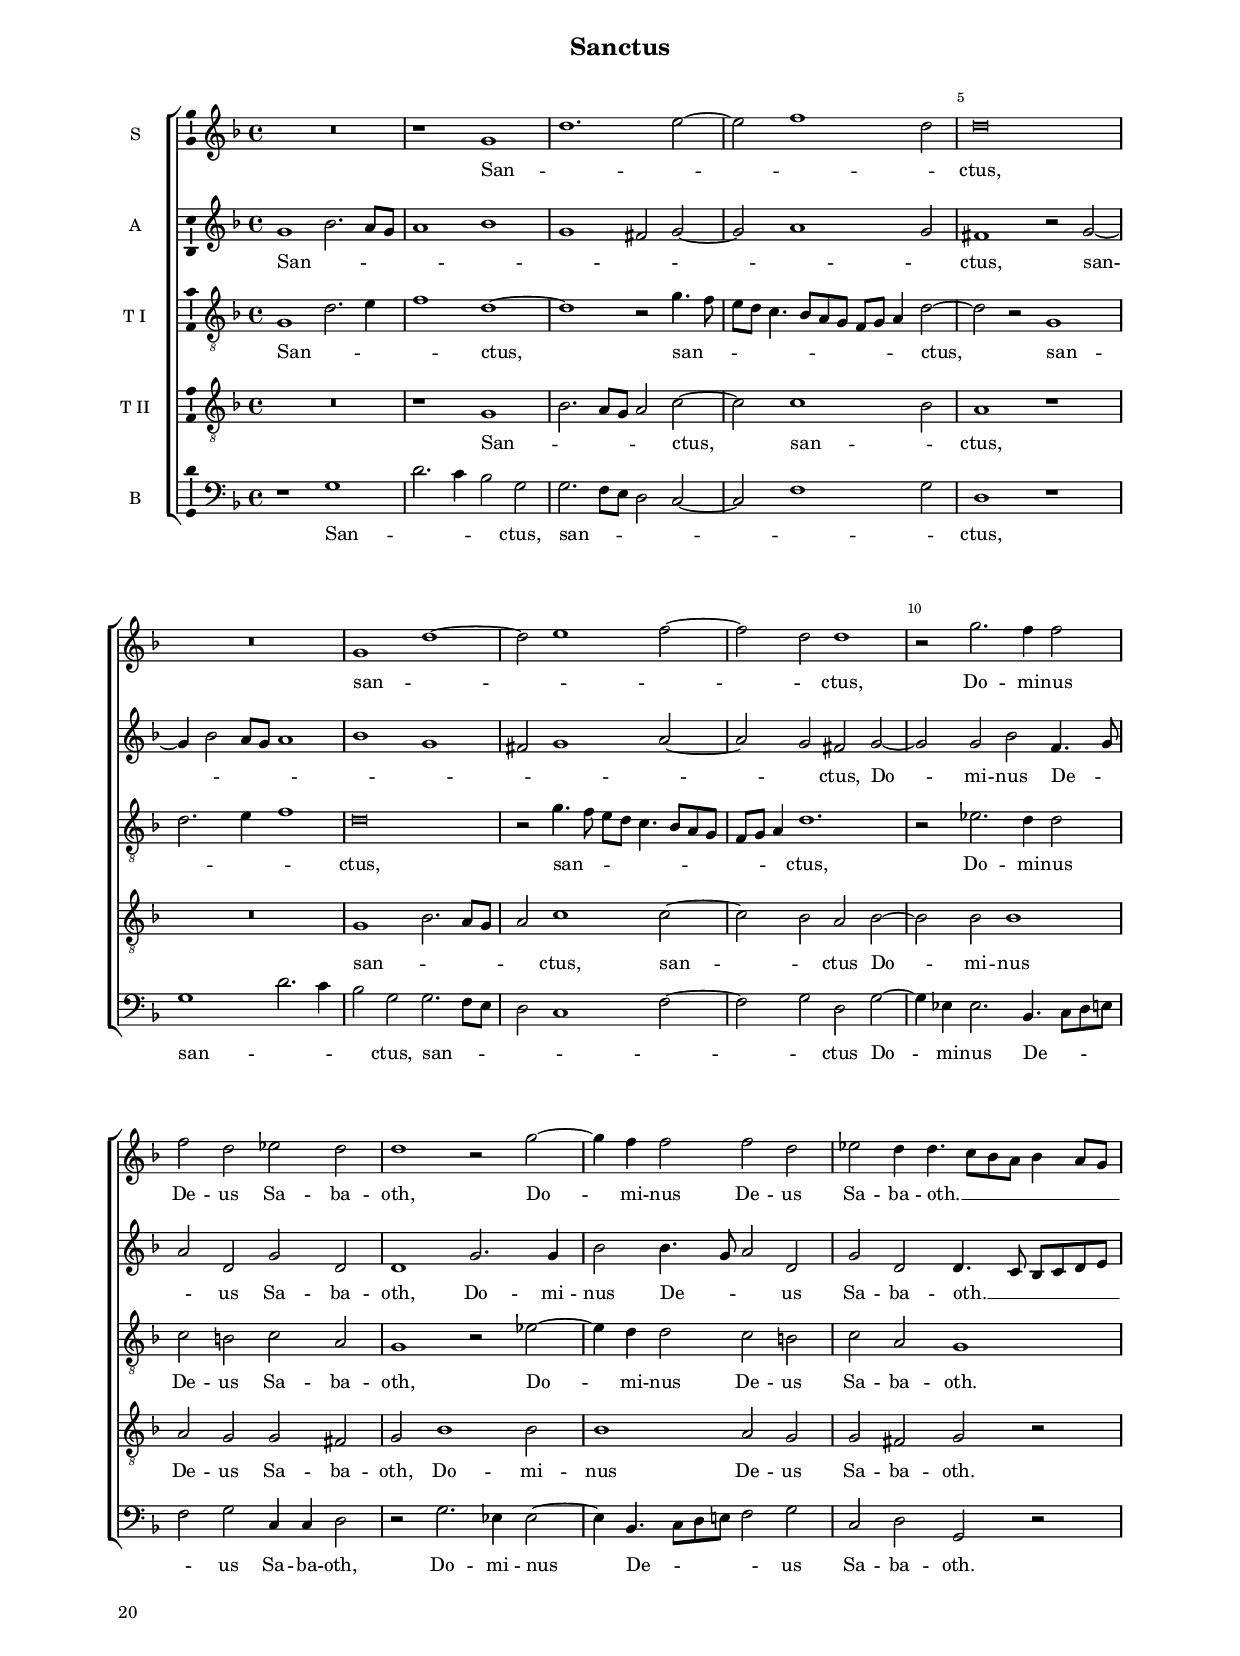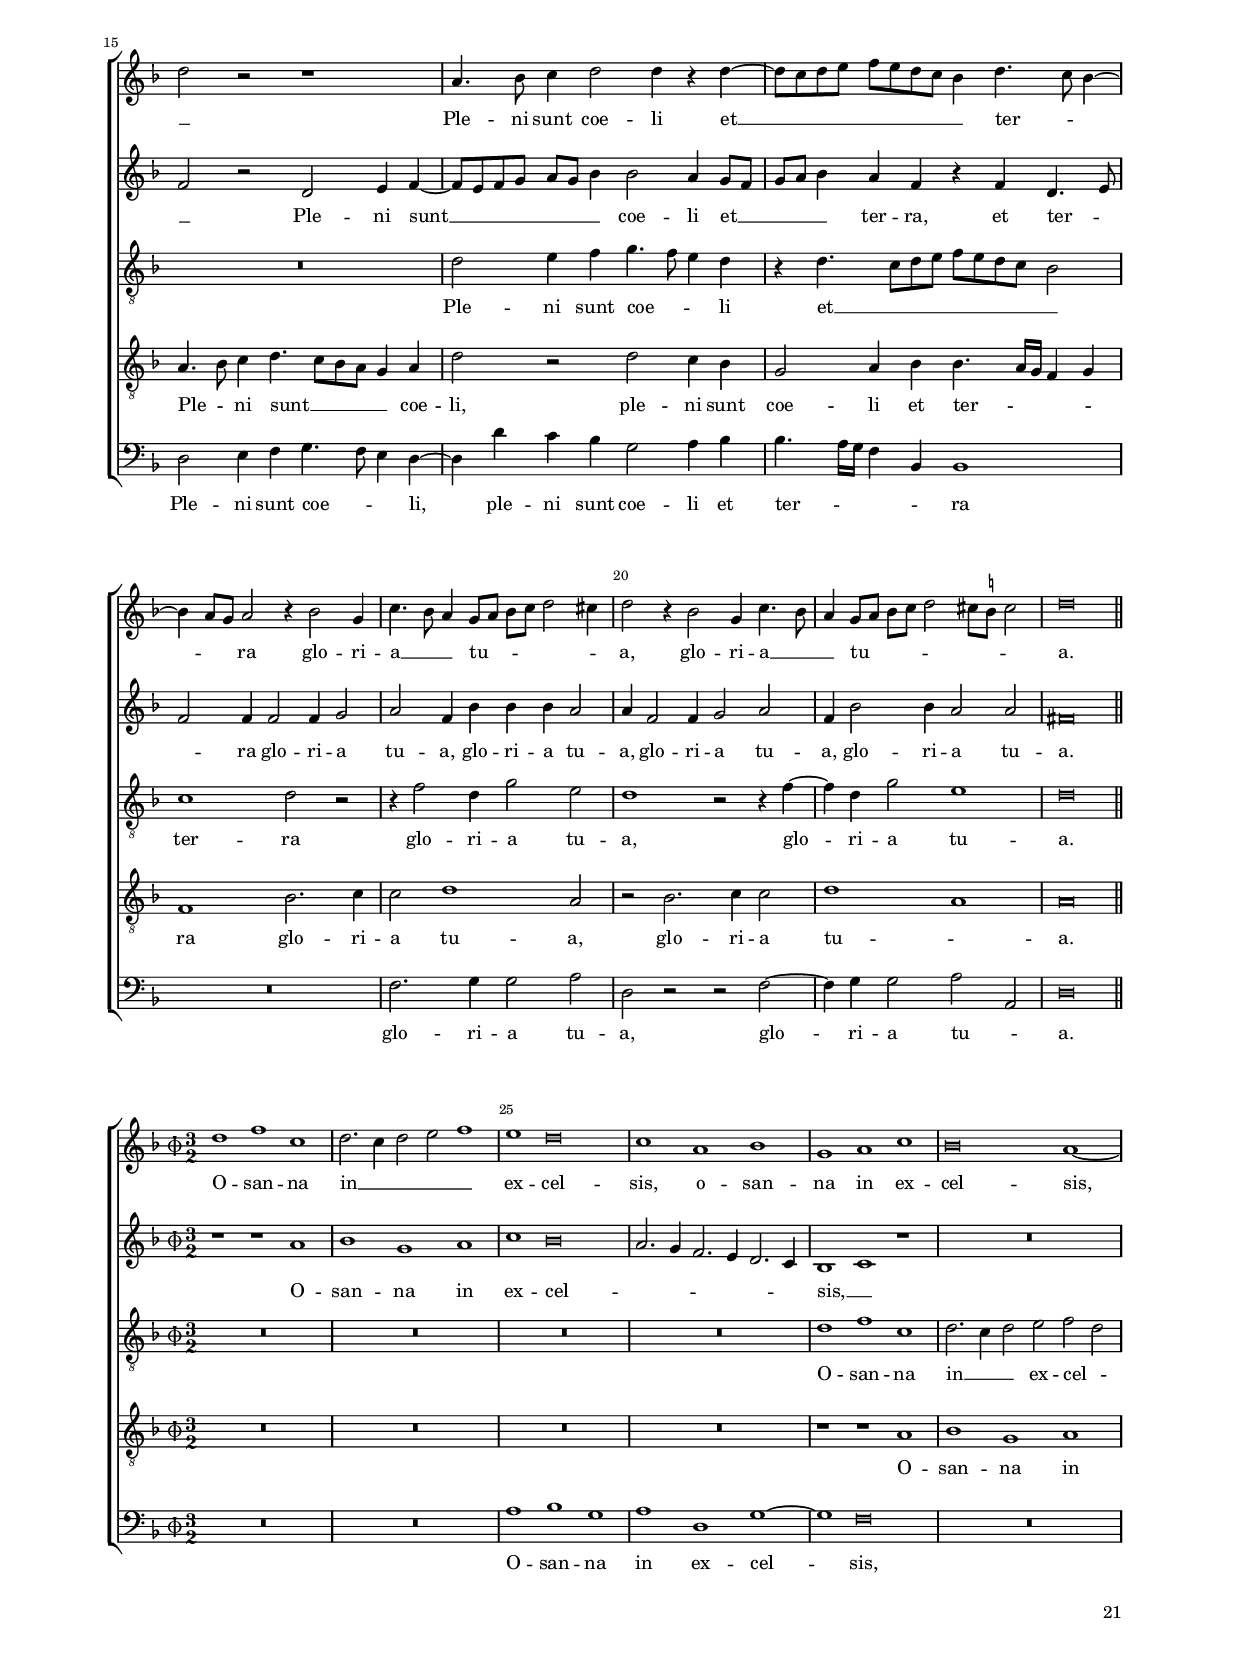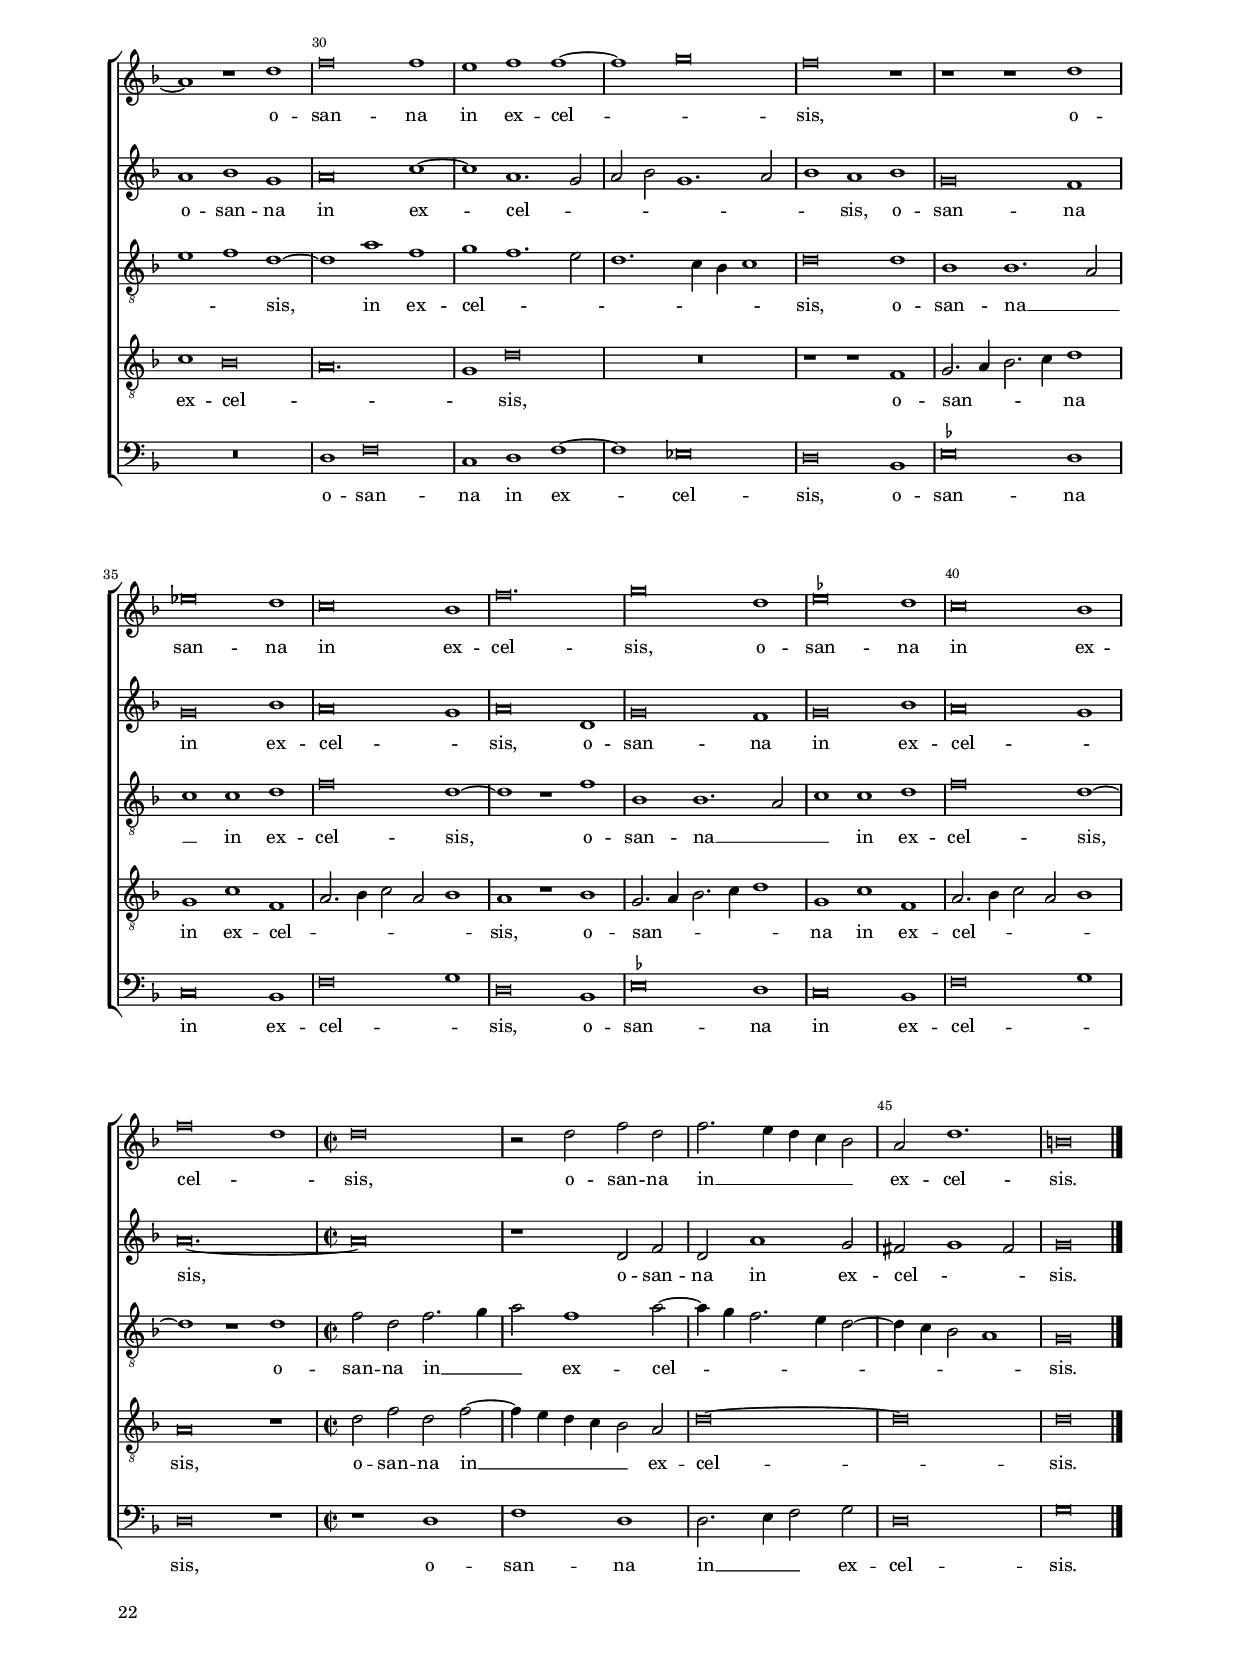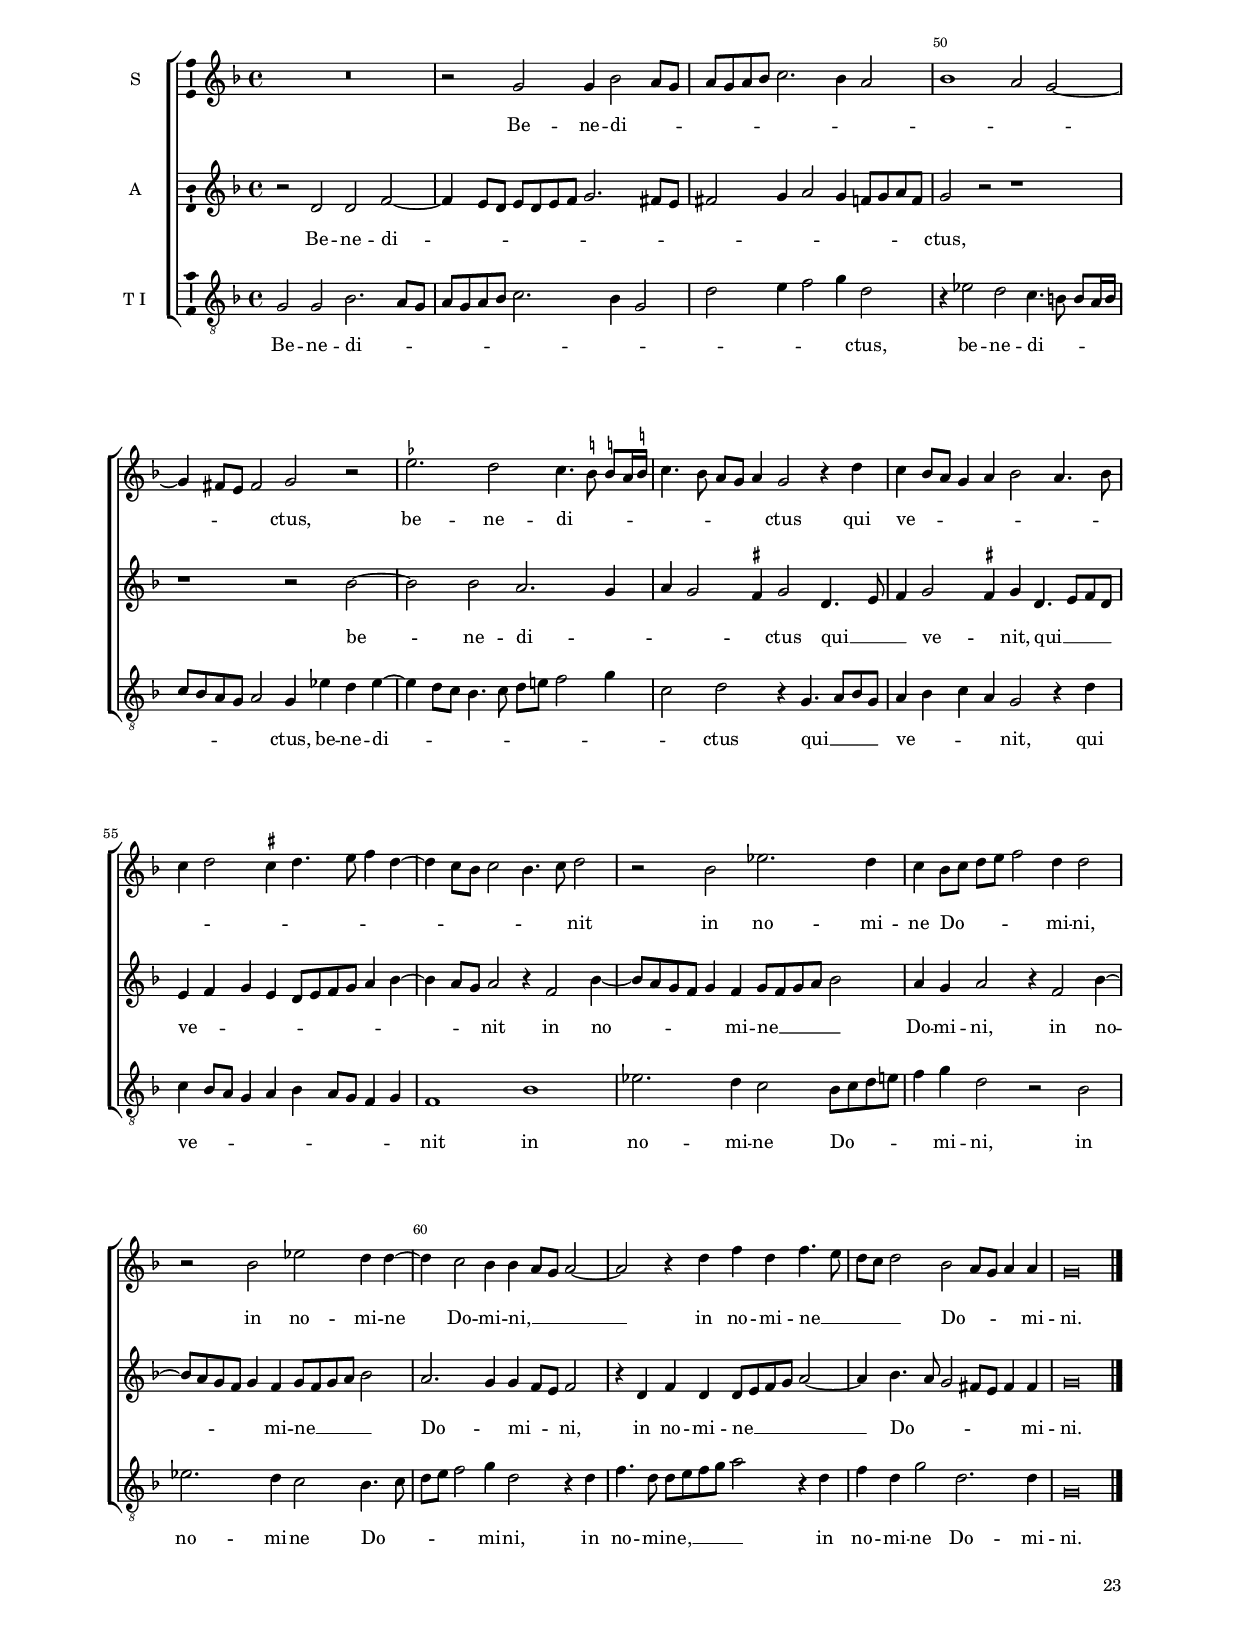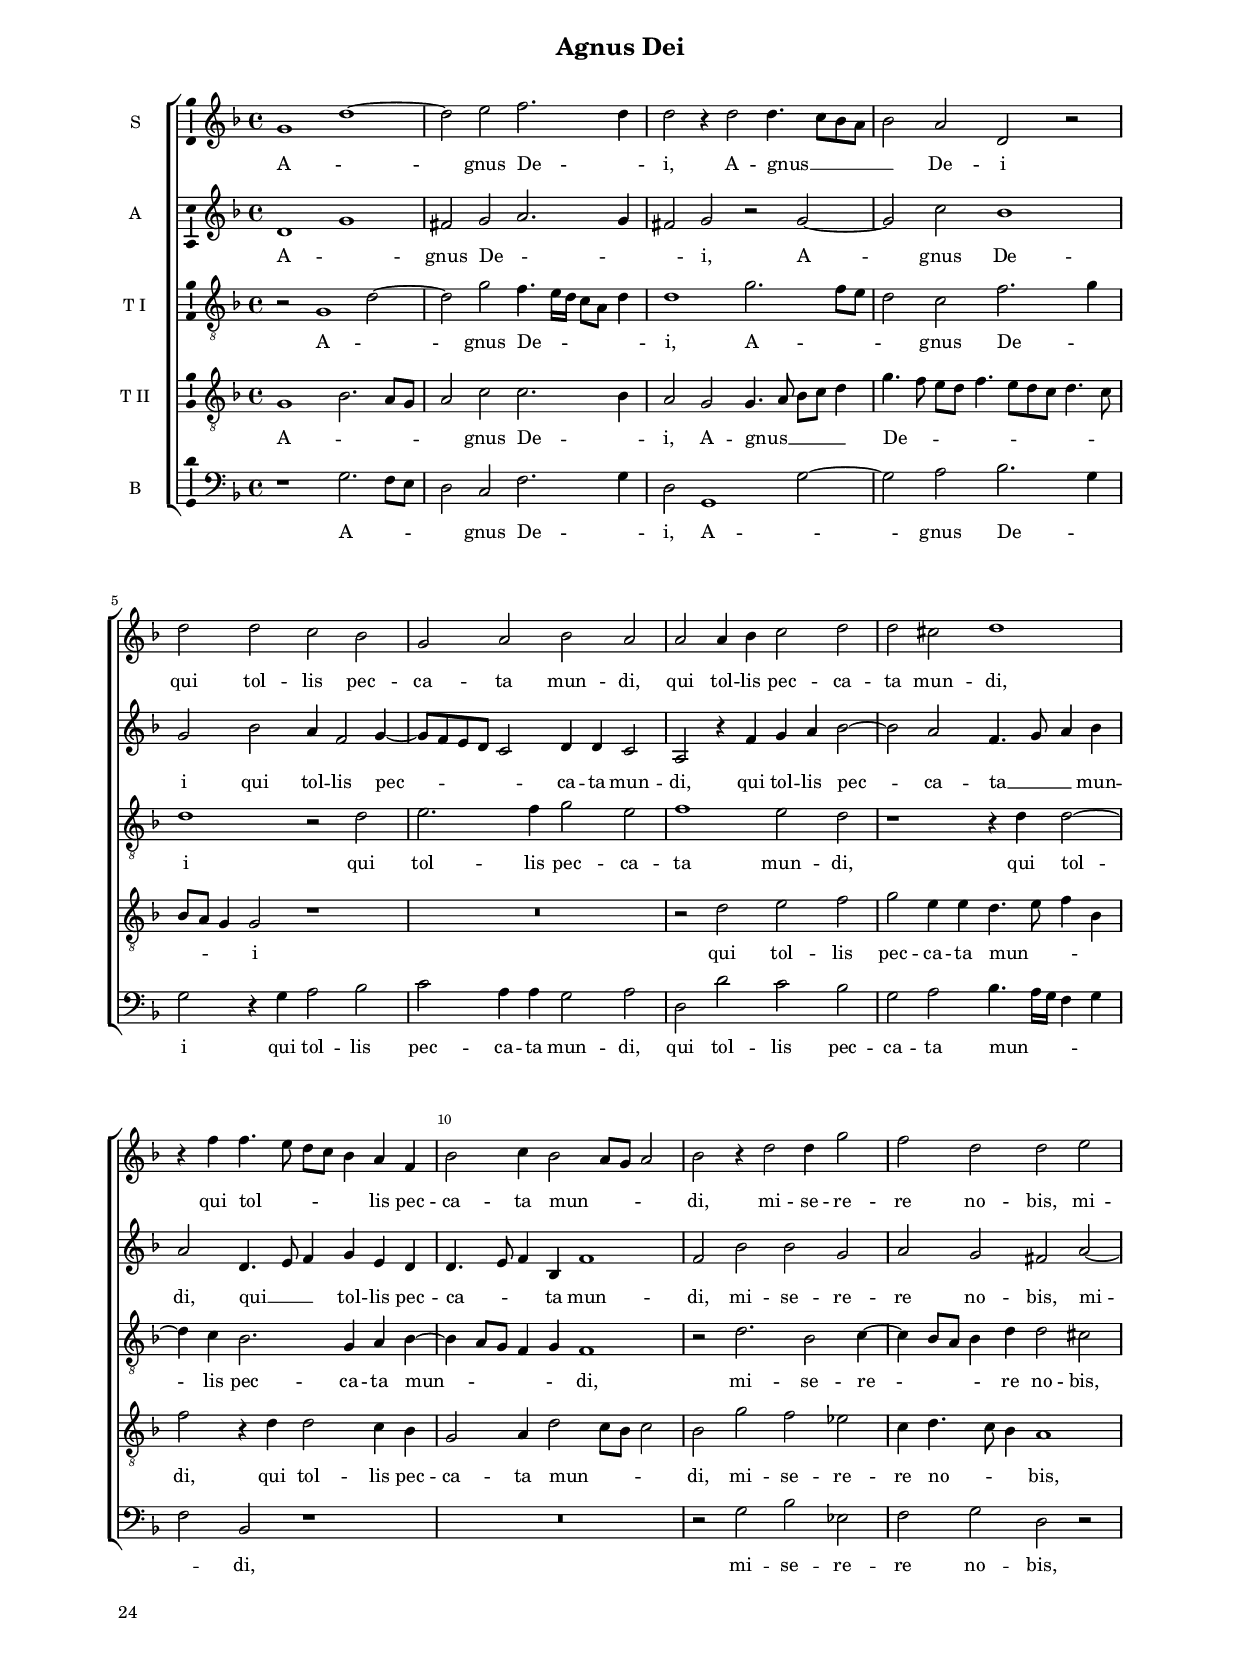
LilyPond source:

\version "2.22.0"
\include "deutsch.ly"
#(set-global-staff-size 15)
% #(set-default-paper-size "letter")
#(ly:set-option 'point-and-click #f)

\header
{
  title="Kyrie"
  composer="Cipriano de Rore"
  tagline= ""
}

htitle =\markup { \column { \fontsize #5 \bold "Missa a note negre" \transparent "xx" \transparent "xx" } }

\paper
	{
	top-margin = 1.7 \cm
	bottom-margin = 1.1 \cm
	left-margin = 2 \cm
	right-margin = 2 \cm
	ragged-bottom = ##f
	ragged-last-bottom = ##t
	print-page-number = ##f
	score-system-spacing = #'((basic-distance . 24) (minimum-distance . 14) (padding . 6) (strechability . 450))
    system-system-spacing = #'((basic-distance . 20) (minimum-distance . 13) (padding . 6) (strechability . 100))
    oddHeaderMarkup=\markup  \fill-line { \on-the-fly #first-page \htitle }
    oddFooterMarkup=\markup   \fill-line { "" \fromproperty #'page:page-number-string }
    evenFooterMarkup=\markup  \fill-line { \fromproperty #'page:page-number-string "" }
    last-bottom-spacing = #'((basic-distance . 12) (minimum-distance . 7) (padding . 4))
%	systems-per-page = 3
	min-systems-per-page = 3
	scoreTitleMarkup = \markup { \fill-line  { \null \fontsize #3 \bold \fromproperty #'header:piece \fromproperty #'header:opus } }
%	print-all-headers = ##t
	print-first-page-number = ##f
	}

	ficta = { \once \set suggestAccidentals = ##t }
	
	forget = #(define-music-function (music) (ly:music?) #{
		\accidentalStyle forget
		$music
		\accidentalStyle default
		#})


	#(define ((double-time-signature glyph a b) grob)
    (grob-interpret-markup grob
          (markup #:override '(baseline-skip . 2.5) #:number
                  (#:line ((markup (#:musicglyph glyph))
                           (#:fontsize -1 #:column (a b)))))))




incipitcantus = \markup { \score {
	{
	\set Staff.instrumentName = \markup { \fontsize #1 "Cantus" }
	\key f \major
	\clef violin
	s4 \bar ""
	}
	\layout  {
	raggedright = ##t
	indent = 2.3 \cm
	line-width = 2.6 \cm
	\context { \Staff \remove Time_signature_engraver }
	\override Staff.Clef.Y-extent = #'(0 . 0)
	}} \hspace #1 }
	
      
incipitaltus = \markup { \score {
	{
	\set Staff.instrumentName = \markup { \fontsize #1 "Altus" }
	\key f \major
	\clef mezzosoprano
	s4 \bar ""
	}
	\layout  {
	raggedright = ##t
	indent = 2.3 \cm
	line-width = 2.6 \cm
	\context { \Staff \remove Time_signature_engraver }
	\override Staff.Clef.Y-extent = #'(0 . 0)
	}} \hspace #1 }


incipittenor = \markup { \score {
	{
	\set Staff.instrumentName = \markup { \fontsize #1 "Tenor I" }
	\key f \major
	\clef alto
	s4 \bar ""
	}
	\layout  {
	raggedright = ##t
	indent = 2.3 \cm
	line-width = 2.6 \cm
	\context { \Staff \remove Time_signature_engraver }
	\override Staff.Clef.Y-extent = #'(0 . 0)
	}} \hspace #1 }
      
      
incipitquintus = \markup { \score {
	{
	\set Staff.instrumentName = \markup { \fontsize #1 "Tenor II" }
	\key f \major
	\clef alto
	s4 \bar ""
	}
	\layout  {
	raggedright = ##t
	indent = 2.3 \cm
	line-width = 2.6 \cm
	\context { \Staff \remove Time_signature_engraver }
	\override Staff.Clef.Y-extent = #'(0 . 0)
	}} \hspace #1 }
      
      
incipitbassus = \markup { \score {
	{
	\set Staff.instrumentName = \markup { \fontsize #1 "Bassus" }
	\key f \major
	\clef varbaritone
	s4 \bar ""
	}
	\layout  {
	raggedright = ##t
	indent = 2.3 \cm
	line-width = 2.6 \cm
	\context { \Staff \remove Time_signature_engraver }
	\override Staff.Clef.Y-extent = #'(0 . 0)
	}} \hspace #1 }


global = {
	\key f \major
	\override Score.BarNumber.break-visibility = #end-of-line-invisible
	\set Score.barNumberVisibility = #(every-nth-bar-number-visible 5)
	\time 4/4 \set Score.measureLength = #(ly:make-moment 2/1)
	\skip 1*26 \bar "||"
	\skip 1*24 \bar "||"
	\skip 1*32 \bar "|."
	}


cantus =  \relative c''
	{
	g1 b2. b4
	a2 c c2. b4
	a2 d2. es4 d2~
	d4 c2 h4 c4. b8 a[ g] a4
%5
	g4. a8 b a b c d1 |
	R\breve
	R\breve
	r2 g,1 d'2~
	d2 d d1~
%10
	d2 e f2. d4 |
	d1 g2 f
	f2 d es d
	d\breve |
% Christe
	R\breve
%15
	r1 a2 a4. b8 |
	c2 d1 c2
	d4 f4. e8 d2 c8 b c2
	r4 b2 g4 c2 a
	g2 r r a
%20
	b4. a8 b c d2 es4. d8 c4~ |
	c4 d4. c8 b4 a2 r
	a2 b g b
	a2 e' f4 d4. e8 f4
	e2 d2. cis8 \ficta h cis2
%25
	d\breve |
% Kyrie II
	r1 d2. d4
	f4 e8 d e4 f4. e8 d c d2~
	d4 c c2 r1
	r1 d2. d4
%30
	f4 e8 d e4 f4. e8 d c d2~ |
	d2 a1 r2
	R\breve
	r2 d2. b4 b2~
	b4 a8 b c4 d2 c b4
%35
	a4 d, f d4. e8 f g a4 d~ |
	d4 f2 d4 d1
	r2 d2. b4 b2~
	b4 a8 b c4 d2 c b4
	a4 d, f d4. e8 f g a4 d~
%40
	d4 f4. e8 d c d1 |
	h\breve |
	}

altus =  \relative c'
	{
	r2 d1 g2
	fis2 g a2. g4
	fis2 g1 b2
	a2. g4 a g2 fis4
%5
	g2 d1 g2 |
	fis2 g a2. g4
	fis2 g1 f2
	f2 d es d
	r2 b'1 b2
%10
	a2 c c2. b4 |
	a2 b1 b2
	a2 g1 fis2
	g\breve |
% Christe
	r2 a g f
%15
	d2 e f4. g8 a4 f |
	g4 a b1 a2
	f4. g8 a4 b2 a8 g a2
	d,2 r r f
	g2 g a1
%20
	d,2 g4. a8 b2 g |
	a2 g f e
	f4 d4. e8 f4 e2 d~
	d4 cis8 \ficta h cis2 d1
	r2 d a'1
%25
	fis\breve |
% Kyrie II
	a2. a4 b2 g
	a2 c b1
	a2 r r1
	a2. a4 f2 b
%30
	a1 d,4. e8 f[ e f g] |
	a4 d, d f2 c8 d e f g4~
	g4 f4. e8 d4. c16 b c4 d2
	r2 f2. d4 g2
	f2 e4 f4. g8 a4 r d,~
%35
	d4 f d8 e f g a2 f4. g8 |
	a8 b c a b4 a2 g4. fis16 e fis4
	g2 r4 f2 d4 g2
	f2 e4 f4. g8 a4 r4 d,~
	d4 f d8 e f g a2 f4. g8
%40
	a8 b c a b4 a2 g4. fis16 e fis4 |
	g\breve |
	}


tenor =  \relative c'
	{
	r2 g g4 g4. a8 b c
	d2 c f2. g4
	d2 g,4. a8 b4 c b4. c8
	d8 e f2 g4 c,2 d
%5
	r2 g1 d2 |
	d2 e f2. d4
	d1 es2 d~
	d4 c2 h4 c2 a
	g2 g'1 g2
%10
	fis2 g a2. g4 |
	f4. e8 d c b4 r g b f8 g
	a8 b c a d4 g,2. d'2
	d\breve |
% Christe
	a2 a4. b8 c2 d~
%15
	d2 cis d f |
	e2 f g e
	d1 r2 f~
	f2 g g4 a4. g8 f e
	d4 d4. \ficta cis8 \ficta cis! h d1
%20
	r4 d2 g, g'4. f8 es d |
	c4 f d1 c2
	r4 f2 d4 e4. f8 g2
	f4 e8 d e2 d4 f2 d4
	e4. f8 g2 f4 e8 d e2
%25
	d\breve |
% Kyrie II
	R\breve
	R\breve
	r1 r4 d d f~
	f4 e8 d e4 f4. e8 d c d2~
%30
	d4 c a2 r d |
	d4 f2 f,4. g8 a b c2
	b2. a4 g2 a
	r2 b f g4 b8 c
	d8 e f d g4 d f2 r
%35
	r2 d f4 d8 e f g a4~ |
	a4 a, d2 d1
	r2 b2. f4 g b8 c
	d8 e f d g4 d f2 r
	r2 d f4 d8 e f g a4~
%40
	a4 a, d1. |
	d\breve |
	}

	
quintus  =  \relative c'
	{
	R\breve
	R\breve
	R\breve
	R\breve
%5
	g1 b2. b4 |
	a2 c c2. b4
	a2 b1 b2
	a2 g1 fis2
	g1 d'2. d4
%10
	d2 g,4 c4. b8 a g a4 b |
	d1 es2 d
	c2 h c a
	g\breve |
% Christe
	R\breve
%15
	r1 d' |
	c2 b g a
	b4 a8 g f4 g f1
	b2. c2 c4 d4. c8
	b8 a g2 g' fis8 e fis2
%20
	g2 r4 d2 g, c4~ |
	c4 b8 a b4 g a2 a
	d2 b c g
	a1 a2 b
	g2. b4 a1
%25
	a\breve |
% Kyrie II
	R\breve
	r1 d2. d4
	f4 e8 d e f g2 f4. e8 d4~
	d4 c a a b2 g
%30
	a2 c b1 |
	a1 r
	R\breve
	r1 b
	f2 g4 b2 a g4
%35
	a1 d2. f4 |
	d4 c f4. e8 d c b4 a2
	g2 r b1
	f2 g4 b2 a g4
	a1 d2. f4
%40
	d4 c f4. e8 d c b4 a2 |
	g\breve |
	}


bassus  =  \relative c
	{
	R\breve
	R\breve
	R\breve
	R\breve
%5
	r2 g'1 g2 |
	d2 c f2. g4
	d2 g es b4. c8
	d8 e f4 g2 c, d
	r2 g1 g2
%10
	d2 c f2. g4 |
	d2 g es b
	f'4 f g2 c, d
	g\breve |
% Christe
	d1 e2 f
%15
	g2 e d1 |
	R\breve
	R\breve
	r1 r4 f2 d4
	g2 e d1
%20
	g2. b2 es,2. |
	f2 g d r
	R\breve
	r2 a d b
	c2 g a1
%25
	d\breve |
% Kyrie II
	R\breve
	a'2. a4 b2 g
	a2 c b1
	a2 r r1
%30
	R\breve |
	d,2. d4 f2 c
	d2 f es d
	r2 b1 es2
	d2 c4 b8 c d e f2 g4
%35
	d1 r2 d |
	f2 d4. e8 f4 g d2
	r1 b2 es
	d2 c4 b8 c d e f2 g4
	d1 r2 d
%40
	f2 d4. e8 f4 g d2 |
	g\breve |
	}


lyricscantus = \lyricmode {
	Ky -- _ ri -- e e -- lei -- _ son,
        Ky -- ri -- e e -- _ lei -- _ _ _ _ son, __ _ _ _ _ _ _
        Ky -- _ ri -- e e -- lei -- _ son,
        Ky -- ri -- e e -- lei -- _ son.
        Chri -- ste __ _ _ _ e -- lei -- _ _ _ _ _ son,
        Chri -- ste e -- lei -- son,
        Chri -- ste __ _ _ _ _ e -- _ _ lei -- _ _ son,
        Chri -- ste e -- lei -- son,
        Chri -- ste e -- _ _ _ lei -- _ _ _ son.
        Ky -- ri -- e __ _ _ _ e -- _ _ _ lei -- _ son,
        Ky -- ri -- e __ _ _ _ e -- _ _ _ lei -- son,
        Ky -- ri -- e __ _ _ _ e -- lei -- _ son,
        Ky -- ri -- e __ _ _ _ _ e -- lei -- _ son,
        Ky -- ri -- e __ _ _ _ e -- lei -- _ son,
        Ky -- ri -- e __ _ _ _ _ e -- lei -- _ _ _ _ son. 
	}


lyricsaltus = \lyricmode {
	Ky -- ri -- e e -- lei -- _ son,
        Ky -- ri -- e e -- lei -- _ _ son,
        Ky -- ri -- e e -- lei -- _ son,
        Ky -- ri -- e e -- lei -- son,
        Ky -- ri -- e e -- lei -- _ son,
        Ky -- ri -- e e -- lei -- son.
        Chri -- ste e -- lei -- _ son, __ _ _
        Chri -- ste __ _ e -- _ lei -- _ _ _ _ _ _ son,
        Chri -- ste e -- lei -- son,
        Chri -- _ _ ste e -- _ lei -- _ son,
        Chri -- _ ste e -- lei -- _ _ _ son,
        e -- lei -- son.
        Ky -- ri -- e e -- lei -- _ _ son,
        Ky -- ri -- e e -- lei -- son, __ _ _ _ _ _ _
        Ky -- ri -- e e -- _ _ _ _ lei -- _ _ _ _ _ son,
        Ky -- ri -- e e -- lei -- son, __ _ _
        Ky -- ri -- e __ _ _ _ _ e -- _ _ _ _ _ _ lei -- _ _ _ _ son,
        Ky -- ri -- e e -- lei -- son, __ _ _
        Ky -- ri -- e __ _ _ _ _ e -- _ _ _ _ _ _ lei -- _ _ _ _ son. 
	}


lyricstenor = \lyricmode {
	Ky -- ri -- e __ _ _ _ _ e -- lei -- _ son,
        Ky -- _ _ ri -- e __ _ _ _ _ e -- lei -- son,
        Ky -- ri -- e e -- lei -- _ son,
        Ky -- ri -- e e -- lei -- _ son,      
        Ky -- ri -- e e -- lei -- _ son, __ _ _ _ _
        Ky -- ri -- e __ _ _ _ _ _ _ e -- lei -- son.
        Chri -- ste __ _ _ e -- lei -- son,
        Chri -- ste e -- lei -- _ son,
        Chri -- _ ste e -- _ _ _ _ lei -- _ _ _ son,
        Chri -- ste e -- _ _ _ _ _ lei -- son,
        Chri -- ste e -- _ _ lei -- _ _ _ son,
        Chri -- ste e -- _ _ lei -- _ _ _ son.
        Ky -- ri -- e __ _ _ _ e -- _ _ _ lei -- _ son,
        Ky -- ri -- e e -- _ _ _ _ lei -- _ _ son,
        Ky -- ri -- e e -- _ _ _ _ _ _ lei -- son,
        Ky -- ri -- e __ _ _ _ _ e -- lei -- son,
        Ky -- ri -- e e -- _ _ _ _ _ _ lei -- son,
        Ky -- ri -- e __ _ _ _ _ e -- lei -- son. 
	}


lyricsquintus = \lyricmode {
	Ky -- _ ri -- e e -- lei -- _ son,
        Ky -- ri -- e e -- lei -- son,
        Ky -- ri -- e e -- lei -- _ _ _ _ _ son,
        Ky -- ri -- e e -- lei -- _ son.
        Chri -- _ ste e -- _ lei -- _ _ _ _ son,
        Chri -- ste e -- lei -- _ _ _ _ _ _ _ _ son,
        Chri -- ste e -- _ _ _ _ lei -- son,
        Chri -- ste e -- _ lei -- son,
        Chri -- ste e -- lei -- son.
        Ky -- ri -- e __ _ _ e -- _ _ lei -- _ _ son,
        Ky -- ri -- e e -- lei -- _ _ son,
        Ky -- ri -- e e -- lei -- _ son,
        Ky -- ri -- e e -- lei -- _ _ _ _ _ son,
        Ky -- ri -- e e -- lei -- _ son,
        Ky -- ri -- e e -- lei -- _ _ _ _ _ son. 
	}


lyricsbassus = \lyricmode {
	Ky -- ri -- e e -- lei -- _ son,
        Ky -- ri -- e __ _ _ _ _ e -- lei -- son,
        Ky -- ri -- e e -- lei -- _ son,
        Ky -- _ ri -- e e -- lei -- _ _ son.
        Chri -- ste e -- lei -- _ son,
        Chri -- ste e -- lei -- son,
        Chri -- ste e -- _ lei -- son,
        Chri -- ste e -- lei -- _ _ son.
        Ky -- ri -- e e -- lei -- _ _ son,
        Ky -- ri -- e e -- lei -- _ _ son,
        Ky -- ri -- e e -- _ _ _ _ _ lei -- son,
        Ky -- ri -- e __ _ e -- lei -- son,
        Ky -- ri -- e e -- _ _ _ _ _ lei -- son,
        Ky -- ri -- e __ _ _ e -- lei -- son. 
	}


\score
	{  
	\transpose c c {
	\new ChoirStaff \with { \override StaffGrouper.staff-staff-spacing.basic-distance = #12.5 }
	<<

	\new Staff << \global
	\new Voice="v1" {
		\set Staff.instrumentName=\incipitcantus
		\set Staff.midiInstrument = "reed organ"
		\clef violin
		\cantus }
	\new Lyrics \lyricsto "v1" {\lyricscantus }
	>>


	\new Staff << \global
	\new Voice="v2" {
		\set Staff.instrumentName=\incipitaltus
		\set Staff.midiInstrument = "reed organ"
		\clef violin 
		\altus}
	\new Lyrics \lyricsto "v2" {\lyricsaltus }
	>>


	\new Staff << \global
	\new Voice="v3" {
		\set Staff.instrumentName=\incipittenor
		\set Staff.midiInstrument = "reed organ"
		\clef "G_8"
		\tenor }
	\new Lyrics \lyricsto "v3" {\lyricstenor }
	>>


	\new Staff << \global
	\new Voice="v5" {
		\set Staff.instrumentName=\incipitquintus
		\set Staff.midiInstrument = "reed organ"
		\clef "G_8"
		\quintus}
	\new Lyrics \lyricsto "v5" {\lyricsquintus }
	>>


	\new Staff << \global
	\new Voice="v4" {
		\set Staff.instrumentName=\incipitbassus
		\set Staff.midiInstrument = "reed organ"
		\clef bass 
		\bassus }
	\new Lyrics \lyricsto "v4" {\lyricsbassus}
	>>

	>>
	} % transpose
	

	\layout
	{
	indent = 3\cm
	\context { \Lyrics \override VerticalAxisGroup.nonstaff-relatedstaff-spacing.padding = #1.4 }
	\context { \Staff \override TimeSignature.break-visibility = #end-of-line-invisible }
	\context { \Staff \consists "Ambitus_engraver" }
	\context { \Score \override BarNumber.padding = #2 }
	\context { \Voice \override NoteHead.style = #'baroque }
	}
	
\midi
	{
	\tempo 2 = 75
	}
	
}


%%%%%%%%%%%%%%%%%%%%%%%%%%%%%   GLORIA


	
global = {
	\key f \major
	\override Score.BarNumber.break-visibility = #end-of-line-invisible
	\set Score.barNumberVisibility = #(every-nth-bar-number-visible 5)
	\time 4/4 \set Score.measureLength = #(ly:make-moment 2/1)
        \skip 1*78 \bar "||" \break
        \skip 1*82 \bar "|."
	}

	ficta = { \once \set suggestAccidentals = ##t }
	
	forget = #(define-music-function (music) (ly:music?) #{
		\accidentalStyle forget
		$music
		\accidentalStyle default
		#})
       

cantus =  \relative c''
	{
	g2 b b2. b4
	a2 c c2. b4
	a2 b1 b2
	a4. g8 a4 g2 g fis4
%5
	g2 r es' d~ |
	d4 c2 h4 c4. b8 a[ g] a4
	g4 d'4. c8 b4 a4. b8 c4 d~
	d8 c16 b c4 f2 r1
	r1 f2 e4 d~
%10
	d4 d c f4. e8 d4. c8 b4~ |
	b4 a8 g a2 r b
	g4 c2 a4 b d d d
	c2. a4 b8 a b c d2
	r2 b2. b4 b2
%15
	es2. c4 c d4. c8 b4 |
	a1 r
	r1 a2 e'
	f2 d4 f2 f4 e d~
	d4 cis8 \ficta h cis2 d a4. a8
%20
	a4 c4. b8 a g f4. g16 a b2 |
	a4 c2 c4 f4. e8 d2~
	d4 c8 d e f g2 f e8 d
	c2 f d b~
	b4 a c d2 c b4
%25
	a1 r |
	r2 a a4 a b2
	g2 a2. c4 b2
	b2 a f' e
	d2 d2. cis8 \ficta h cis2
%30
	d1 r2 r4 a~ |
	\autoBeamOff a8 a \autoBeamOn a4 b g a2 c
	b2 a1 r2
	R\breve
	f1 b2. b4
%35
	b4. a8 c2 d2. c4 |
	b2 a f1
	b2. b4 b4. a8 c2
	d2. c4 b1
	a\breve |
%40
% Qui tollis
	d2 d f c |
	d2 e2. f2 e4
	d8 c d e f4. e8 d4 c8 b a2
	r1 a2 a
	b2 g a4 c b2
%45
	a2 e' f4 d2 f4 |
	e2 d2. cis8 \ficta h cis2
	d1 r2 a
	a1 b2 g
	a2 c b1
%50
	a1 d2. d4 |
	d2 d b b~
	b4 a c2 d b
	b4 b2 f4 g2 b~
	b4 a2 g4 a2 r
%55
	g2 d' d d |
	d2 e f1
	d2 d r1
	es2 d c h
	c2 a g r
%60
	a2. b4 c2 d~ |
	d4 b c2 d2. c8 b
	c2 b2. a8 g a2
	r4 b b g c2 a4 d~
	d8 c b a g2 r1
%65
	r2 d' d f |
	g2 f1 d2
	c4. d8 e2 f1
	e2 d1 cis2
	d1 r
%70
	a2 f4. g8 a4 c b b |
	a2 r4 a b f g8 f g a
	b4 a a2 f b~
	b4 b b2 c d
	f2. d4 d2 r
%75
	f,2 b2. b4 b2 |
	c2 d4 f2 f4 r d~
	d8 e f e d[ c] b4 a2 d4. e8
	f8 e d c b[ a] d4 d1
	r2 d < d h >1~
%80
	< d h >\breve |
	}


altus =  \relative c'
	{
	R\breve
	R\breve
	R\breve
	R\breve
%5
	r2 b'1 b2 |
	a4. g8 a4 g2 g fis4
	g2 d4. e8 f g a2 b4~
	b4 a f b b a4. g8 b4~
	b4 b a2 a r
%10
	R\breve |
	r2 f2. d4 f4 e8 d
	e8 f g2 fis4 g b b b
	a4 g4. \ficta fis8 \ficta fis! e g1
	f2. f4 f2 g~
%15
	g2 g a g |
	f2 e e4 f2 d4
	f4. f8 e4 d2 cis8 \ficta h cis2
	d2 a'4 a b2 g4 b
	a4 a a2 a r
%20
	r1 d,2 d4 d |
	f2 e f2. g4
	a8 g a b c2 b4 a2 g4
	a1 b2 g~
	g4 f g b2 a g4
%25
	a2 r r d, |
	d4 d f b, c2 d4 g,~
	g4 g c2 r1
	r2 a'1.
	b1 a
%30
	a2 f4. f8 f4 g e f~ |
	f4 e d2 c r
	r4 d4. d8 d4 f c f g~
	g4 f4. e8 d4. c16 b c4 d2~
	d2 d1 g2~
%35
	g4 f e8 f g e f4 f4. g8 a4 |
	d,4. e8 f2 r d~
	d2 g2. f4 e8 f g e 
	f4 d8 e f g a4 b4. a8 g2
	fis\breve |
%40
% Qui tollis
	r1 a2 a
	b2 g a c
	b2 a1 r2
	r1 c,
	f2 d f4 e4. d8 d4~
%45
	d4 cis8 \ficta h cis2 d a'4 b |
	g2 b a1
	a\breve
	R\breve
	R\breve
%50
	r1 f2. f4 |
	f1 g2 g4 g~
	g4 f e2 f g~
	g4 g f f e2 f
	f4. e8 d c d4. e8 f e f[ g] a4
%55
	b2 r4 g g2 g4 g |
	fis2 g a1
	g2 fis g g
	g1 e2 g~
	g2 fis g1
%60
	r2 d g b~ |
	b2 a f b
	a4. g8 f e d2 c8 b c2
	d2 r r f
	g2 g a4 a a2
%65
	r2 b b b~ |
	b4 g c2. b8 a b2
	a4 c4. b8 a g f4 f2 e8 d
	c2 d a'2. a4~
	a8 g f e d e f g a2 r
%70
	r2 r4 d, f c d8 c d e |
	f4. e16 d e4 f2 d4 b4. c8
	d1 d
	g2. f4 g2 b
	a4 a2 g4 a2 r
%75
	r2 d, g2. f4 |
	g2 b a4 a2 g4
	a2 d,4. e8 f[ e d c] b2
	a2 r d4. e8 f4 g~
	g4 fis8 e fis2 g1~
%80
	g\breve |
	}


tenor =  \relative c'
	{
	d2 g g2. g4
	fis2 g a2. g4
	fis2 g1 f2
	f2. d4 es2 d~
%5
	d2 g es b4. c8 |
	d8 e f2 g4 c,2 d
	r4 g,4. a8 b c d e f4. e8 f4
	g4 e d2 r4 d e f~
	f4 g e d r1
%10
	R\breve |
	r1 r4 f d g~
	g4 e2 d8 c d1
	R\breve
	d2. d4 d2 g,
%15
	g4 g2 c2 b8 a b4. c8 |
	d4 a r a'2 a4 f2
	d2 g f4 e2 a4~
	a4 a f2 d g
	f4 e e2 d1
%20
	R\breve |
	R\breve
	R\breve
	R\breve
	R\breve
%25
	r4 f2 e4 e f4. e8 d c  |
	b8 a g4 f4. g8 a2 r4 d~
	\autoBeamOff d8 d \autoBeamOn d4 f2 c d4 d
	d4 e f2 d e
	f2 g e1
%30
	d1 r |
	r1 r4 a4. a8 a4
	b4 g a1 c2
	b2. a4 g2 a
	b1 f2 g4. a8
%35
	b8 c d4 g2 d4. e8 f2 |
	r1 b,
	f2 g4. a8 b c d4 g2
	d4 f f f d4. c8 b[ a] g4
	a\breve |
%40
% Qui tollis
	r2 d d f4 f
	b,4 d c4. b8 a[ g f g] a b c4
	g2 r a a
	b2 g a c
	b1 a2 r
%45
	r2 a'1 d,2 |
	e2 g f4 e8 d e2
	d4. e8 f g f4. e8 d c d2~
	d4 c8 b a2 r1
	R\breve
%50
	r1 r2 b~ |
	b4 b b2 es2. es4
	d4 d c2 b2. g4~
	g8 a b c d2 g, r
	R\breve
%55
	g2 b b b |
	a2 c c1
	b2 a r g~
	g2 g c d
	es2 d2. c8 b d[ c d e]
%60
	f2 f e f |
	g2 e4 f d1
	f1 r2 f~
	f2 g g4 a4. g8 f e
	d2 e4 g2 fis8 e fis2
%65
	r2 g f2. d4 |
	g2 a1 g2
	e1 d
	g1 e
	d2 r4 d f c d8 c d e
%70
	f4 e d2 r1 |
	R\breve
	R\breve
	b1 es2 d4 d~
	d4 c2 b4 f'2. g4
%75
	d2 r b1 |
	\ficta es2 d4 d2 c b4
	f'2. g4 d2 r4 d~
	d8 e f e d[ c] b4 a2 r
	d1 d~
%80
	d\breve |
	}

	
quintus  =  \relative c'
	{
	g2 d' d2. d4
	d2 e f2. d4
	d1 es2 d~
	d4 c2 h4 c4. b8 a[ g] a4
%5
	g8 a b c d2 r1 |
	R\breve
	r1 r4 d c b8 a
	g4 a b2 f'2 e4 d~
	d4 d c f2 d4 e f~
%10
	f4 g e d8 c d4 f4. e8 d4~ |
	d4 c8 b c2 b2. g4
	c2 a g1
	R\breve
	r1 b2. b4
%15
	b2 es c4 f d2~ |
	d2 cis r1
	r1 r2 a
	a2. d2 b4 c g
	a2 a d r4 f~
%20
	f4 e e f4. e8 d[ c b a] g4 |
	f4. g8 a2 r4 d4. d8 d4
	f2 c d2. e4
	f2 f b, es
	d2 c4 b2 f' g4
%25
	d2 r r1 |
	r2 r4 f4. e8 e4 f8 e d c
	b8 a g4 f2 f4 f b4. a8
	g4 g a2 a c
	b4. a8 g2 a r
%30
	r4 a4. a8 a4 b g a2 |
	c2 b a4 f2 f'4~
	f4 g2 f4 f2 r
	R\breve
	r1 r2 b,~
%35
	b4 f g2 b2. a4 |
	g8 a b c d1 r2
	r2 b2. f4 g2
	b2 a4 a g g d'2
	d\breve |
%40
% Qui tollis
	R\breve
	R\breve
	d2 d f c
	d2 e f2. e4
	d2 g, r1
%45
	r1 r4 d'2 b4 |
	c2 g a a
	r2 d d f~
	f2 c d e~
	e4 f2 e4 d1~
%50
	d1 r2 d~ |
	d4 d d2 r1
	r1 r4 d2 b4
	b2. a4 c2 d~
	d4 c b2 a2 r4 d
%55
	d2 g, r d' |
	d2 g,4 g' f4. e16 d c4 a
	d1 g,4. a8 b[ c d b]
	es4 c d2 g, g
	c2 d g,1
%60
	d'1 r2 d~ |
	d4 d c2 b g
	a2 b f1
	b2. c2 c4 d4. c8
	b8 a d4. \ficta cis8 \ficta cis! h d2. d4
%65
	d2 r d d |
	es2 c2. d2 g,4
	c2 a1 b2
	g2. b4 a1
	R\breve
%70
	r1 f2 b4 g |
	a8 g a b c4 f, f8 g a b g2
	r2 f b4. a8 g4 f
	g4. a8 b c d4 g,2 g4 f~
	f8[ g a b] c a d4 d2 b
%75
	b4. a8 g4 f g4. a8 b[ c] d4 |
	g,2 g4 f4. g8[ a b] c a d4
	d2 r r f
	f2 r4 d4. e8[ f e] d c b4~
	b4 a8 g a2 g1~
%80
	g\breve |
	}


bassus  =  \relative c
	{
	g'2 g g2. g4
	d2 c f2. g4
	d2 g es b4. c8
	d8 e f2 g4 c,2 d
%5
	g1 r |
	R\breve
	R\breve
	r1 d'2 c4 b~
	b4 g a d,2 d'4 c b~
%10
	b4 g a2 b4. a16 g f4 g |
	f1 r
	r1 b2 b4 g
	c2 a g1
	b2. b4 b2 es,~
%15
	es2 es f g |
	d2 a'2. d2 b4~
	b4 b c g a2 a,
	d1 r
	R\breve
%20
	a'2 a4 a b2 g |
	a2 c b1
	a2 r r1
	R\breve
	R\breve
%25
	r2 a a4 a b2 |
	g2 a2. c4 b2
	b2 a1 r2
	r2 d,1 a'2
	d1 a
%30
	d,1 r |
	R\breve
	r2 d4. d8 d4 f2 c4
	d2 f es d
	r2 b1 \ficta es2~
%35
	es4 d c2 b4. c8 d[ e] f4 |
	g2 d r b~
	b2 \ficta es2. d4 c2
	b4. c8 d e f4 g1
	d\breve |
%40
% Qui tollis
	R\breve
	R\breve
	r2 d d f4 f
	b,4 d c2 f4. g8 a2
	r4 d2 b4 c2 g
%45
	a1 d,2 r |
	R\breve
	r1 d2 d
	f2 f b4 d c4. b8
	a8 g f4. g8 a g b a g f g2
%50
	d2 r b2. b4 |
	b1 r
	r1 r2 r4 \ficta es~
	es4 \ficta es! d d c2 b4. c8
	d8 e f4 g2 d1
%55
	r4 d' d2 g, g |
	d2 c f1
	g2 d es2. d4
	c2 h c g
	R\breve
%60
	d'2. d'4 c2 b |
	g2 a b2. a8 g
	f2 b, r1
	r1 r4 f' f d
	g2 e d1
%65
	g2 g b1 |
	es,2 f1 g2
	a1 d,2 b
	c2 g a1
	d2 r a' b4 g
%70
	a8 b c a b4 b a2 r |
	d,4 f c d4. e8 f d es4 es
	d1 r2 b
	es2 es4 d c2 b
	f'2. g4 d2 r
%75
	r2 b es es4 d |
	c2 b f'2. g4
	d2 r d1
	d2 d4. e8 f[ e d c] b4. c8
	d1 g~
%80
	g\breve |
	}

lyricscantus = \lyricmode {
	Et in ter -- ra pax ho -- mi -- ni -- bus bo -- nae vo -- _ _ lun -- ta -- _ tis,
        bo -- nae vo -- lun -- ta -- _ _ _ _ tis.
        Lau -- _ _ da -- _ _ mus __ _ _ _ te,
        be -- ne -- di -- ci -- mus te, __ _ _ _ _ _ _ _
        a -- do -- ra -- mus te, glo -- ri -- fi -- ca -- mus te, __ _ _ _ _
        gra -- ti -- as a -- gi -- mus ti -- _ _ bi
        pro -- pter ma -- gnam glo -- ri -- am tu -- _ _ _ am.
        Do -- mi -- ne De -- _ _ _ _ _ _ _ us rex coe -- le -- _ _ _ _ _ _ _ _ _ _ _ stis,
        De -- us Pa -- ter om -- ni -- po -- tens,
        Do -- mi -- ne Fi -- li u -- ni -- ge -- ni -- te
        Je -- su __ _ Chri -- _ _ _ ste,
        Do -- mi -- ne De -- us A -- gnus De -- i,
        Fi -- _ li -- us __ _ _ Pa -- _ _ tris,
        Fi -- _ li -- us __ _ _ Pa -- _ _ tris.
        Qui tol -- lis pec -- ca -- ta mun -- _ _ _ _ _ _ _ _ _ _ di,
        qui tol -- lis pec -- ca -- ta mun -- di,
        mi -- se -- re -- re no -- _ _ _ _ bis,
        qui tol -- lis pec -- ca -- ta mun -- di,
        su -- sci -- pe de -- pre -- ca -- ti -- o -- nem,
        de -- pre -- ca -- ti -- o -- nem no -- _ stram,
        qui se -- des ad dex -- te -- ram Pa -- tris,
        mi -- se -- re -- re no -- _ bis.
        Quo -- ni -- am tu so -- lus san -- _ _ _ _ _ _ ctus,
        tu so -- lus Do -- mi -- nus, __ _ _ _ _
        tu so -- lus Al -- tis -- si -- mus __ _ _ Je -- su Chri -- _ ste,
        cum San -- _ _ cto Spi -- ri -- tu,
        cum San -- cto Spi -- _ _ _ _ ri -- tu
        in glo -- ri -- a De -- i Pa -- _ tris,
        in glo -- ri -- a De -- i Pa -- tris.
        A -- _ _ _ _ _ _ men,
        A -- _ _ _ _ _ _ _ _ men,
        A -- men.
	}


lyricsaltus = \lyricmode {
	bo -- nae vo -- _ _ lun -- ta -- _ tis.
        Lau -- _ _ _ _ da -- mus te, be -- ne -- di -- _ _ ci -- mus te,
        a -- do -- ra -- _ _ _ _ _ mus te, glo -- ri -- fi -- ca -- mus __ _ _ _ te,
        gra -- ti -- as a -- gi -- mus ti -- bi
        pro -- pter ma -- gnam glo -- ri -- am tu -- _ _ _ am,
        pro -- pter ma -- gnam glo -- ri -- am tu -- am.
        Do -- mi -- ne De -- us rex coe -- le -- _ _ _ _ _ _ _ stis,
        De -- us Pa -- ter om -- ni -- po -- tens,
        Do -- mi -- ne Fi -- li u -- ni -- ge -- ni -- te
        Je -- su Chri -- ste,
        Do -- mi -- ne De -- us A -- gnus De -- i,
        Do -- mi -- ne De -- us A -- gnus De -- _ _ _ _ _ i,
        Fi -- _ li -- us __ _ _ _ _ Pa -- _ _ tris, __ _ _
        Fi -- _ li -- us __ _ _ _ _ Pa -- _ _ _ _ _ _ _ tris.
        Qui tol -- lis pec -- ca -- ta mun -- di,
        mi -- se -- re -- re no -- _ _ _ _ _ bis,
        mi -- se -- re -- re no -- bis,
        su -- sci -- pe de -- pre -- ca -- ti -- o -- nem,
        de -- pre -- ca -- ti -- o -- nem no -- _ _ _ _ _ _ _ _ _ _ stram,
        qui se -- des ad dex -- te -- ram Pa -- tris,
        mi -- se -- re -- re no -- _ bis.
        Quo -- ni -- am tu so -- lus san -- _ _ _ _ _ _ _ ctus,
        tu so -- lus Do -- mi -- nus,
        tu so -- lus Al -- tis -- _ _ _ si -- mus __ _ _ _ _ Je -- _ _ _ su Chri -- ste, __ _ _ _ _ _ _ _ _
        cum San -- cto Spi -- _ _ _ _ _ _ _ _ ri -- tu __ _ _
        in glo -- ri -- a De -- i Pa -- _ tris,
        in glo -- ri -- a De -- i Pa -- _ tris.
        A -- _ _ _ _ _ _ men.
        A -- _ _ _ _ _ _ men.
	}


lyricstenor = \lyricmode {
	Et in ter -- ra pax ho -- mi -- ni -- bus bo -- nae vo -- lun -- ta -- tis,
        bo -- nae vo -- _ _ _ _ lun -- ta -- tis.
        Lau -- _ _ _ _ _ da -- _ _ _ mus te, be -- ne -- di -- ci -- mus te,
        a -- do -- ra -- mus __ _ _ te,
        gra -- ti -- as a -- gi -- mus ti -- _ _ _ _ _ bi
        pro -- pter ma -- gnam glo -- ri -- am,
        pro -- pter ma -- gnam glo -- ri -- am tu -- am.
        Do -- mi -- ne Fi -- _ _ _ _ _ _ li, __ _ _ 
        Do -- mi -- ne Fi -- li u -- ni -- ge -- ni -- te
        Je -- _ _ su Chri -- ste,
        Do -- mi -- ne De -- us A -- gnus De -- _ _ i,
        Fi -- li -- us __ _ _ _ _ Pa -- tris, __ _ _
        Fi -- li -- us __ _ _ _ _ Pa -- tris,
        Fi -- li -- us Pa -- _ _ _ _ tris.
        Qui tol -- lis pec -- ca -- ta mun -- _ _ _ _ _ _ _ _ di,
        qui tol -- lis pec -- ca -- ta mun -- di,
        mi -- se -- re -- re no -- _ _ _ _ _ _ _ _ _ _ _ _ _ _ bis,
        su -- sci -- pe de -- pre -- ca -- ti -- o -- nem no -- _ _ _ _ stram,
        qui se -- des ad dex -- te -- ram Pa -- tris,
        mi -- se -- re -- re no -- _ _ _ _ _ _ _ bis.
        Quo -- ni -- am tu so -- lus san -- ctus,
        tu so -- lus Do -- _ _ _ _ _ _ mi -- _ nus,
        tu so -- lus Al -- tis -- si -- mus Je -- su Chri -- ste,
        cum San -- cto Spi -- _ _ _ _ ri -- tu
        in glo -- ri -- a De -- i Pa -- _ tris,
        in glo -- ri -- a De -- i Pa -- _ tris.
        A -- _ _ _ _ _ _ men,
        A -- men.
	}


lyricsquintus = \lyricmode {
	Et in ter -- ra pax ho -- mi -- ni -- bus bo -- nae vo -- lun -- ta -- _ _ _ _ _ _ _ _ tis.
        Lau -- da -- _ _ _ mus te, be -- ne -- di -- ci -- mus te,
        be -- ne -- di -- ci -- mus __ _ _ _ te, __ _ _ _ _ _
        a -- do -- ra -- mus te,
        gra -- ti -- as a -- gi -- mus ti -- bi
        pro -- pter ma -- gnam glo -- ri -- am tu -- am.
        Do -- mi -- ne De -- _ _ _ _ _ _ us, __ _ _ 
        Do -- mi -- ne De -- us rex coe -- le -- stis,
        De -- us Pa -- ter om -- ni -- po -- tens,
        Do -- mi -- ne Fi -- _ _ _ _ _ _ li u -- ni -- ge -- _ _ ni -- te
        Je -- su Chri -- _ _ ste,
        Do -- mi -- ne De -- us A -- gnus De -- i,
        A -- gnus De -- _ i,
        Fi -- li -- us Pa -- _ _ _ _ _ tris,
        Fi -- li -- us Pa -- tris,
        Fi -- li -- us Pa -- tris.
        Qui tol -- lis pec -- ca -- ta mun -- _ _ di,
        mi -- se -- re -- re no -- bis,
        qui tol -- lis pec -- ca -- ta mun -- _ di,
        su -- sci -- pe de -- pre -- ca -- ti -- o -- nem __ _ no -- stram,
        qui se -- des,
        qui se -- des ad dex -- _ _ _ te -- ram Pa -- _ _ _ _ _ _ _ tris,
        mi -- se -- re -- re no -- bis.
        Quo -- ni -- am tu so -- lus san -- ctus,
        tu so -- lus Do -- _ _ _ _ _ _ _ _ mi -- nus,
        tu so -- lus Al -- tis -- si -- mus Je -- su Chri -- _ ste,
        cum San -- cto Spi -- _ _ _ _ ri -- tu __ _ _ _ _ 
        in glo -- _ _ ri -- a __ _ _ _ _ De -- i Pa -- _ _ _ _ _ _ tris,
        in glo -- _ _ ri -- a __ _ _ _ _ De -- i Pa -- _ _ _ _ _ _ tris.
        A -- men,
        A -- _ _ _ _ _ _ _ _ _ men.
	}


lyricsbassus = \lyricmode {
	Et in ter -- ra pax ho -- mi -- ni -- bus bo -- nae vo -- _ _ _ _ lun -- ta -- _ tis.
        be -- ne -- di -- ci -- mus te,
        be -- ne -- di -- ci -- mus te, __ _ _ _ _ _
        glo -- ri -- fi -- ca -- mus te,
        gra -- ti -- as a -- gi -- mus ti -- bi
        pro -- pter ma -- gnam glo -- ri -- am tu -- am.
        Do -- mi -- ne De -- us rex coe -- le -- stis,
        Do -- mi -- ne Fi -- li u -- ni -- ge -- ni -- te
        Je -- su Chri -- _ ste,
        Do -- mi -- ne De -- us A -- gnus De -- i,
        Fi -- _ li -- us Pa -- _ _ _ _ _ tris,
        Fi -- _ li -- us Pa -- _ _ _ _ _ tris.
        Qui tol -- lis pec -- ca -- ta mun -- di, __ _ _
        mi -- se -- re -- re no -- bis,
        qui tol -- lis pec -- ca -- ta mun -- _ _ _ _ _ _ _ _ _ _ _ _ di,
        su -- sci -- pe de -- pre -- ca -- ti -- o -- nem __ _ _ _ _ no -- stram,
        qui se -- des ad dex -- te -- ram Pa -- tris,
        mi -- se -- re -- re no -- bis.
        Quo -- ni -- am tu so -- lus san -- _ _ _ ctus,
        tu so -- lus Do -- mi -- nus,
        tu so -- lus Al -- tis -- si -- mus Je -- su Chri -- _ _ 
        ste,
        cum San -- cto Spi -- _ _ _ _ ri -- tu,
        cum San -- cto Spi -- _ _ _ _ ri -- tu
        in glo -- ri -- a De -- i Pa -- _ tris,
        in glo -- ri -- a De -- i Pa -- _ tris.
        A -- men,
        A -- _ _ _ _ _ _ _ _ men.
	}

\score
	{  
	\transpose c c {
	\new ChoirStaff \with { \override StaffGrouper.staff-staff-spacing.basic-distance = #12.5 }
	<<

	\new Staff << \global
	\new Voice="v1" {
		\set Staff.instrumentName="S"
		\set Staff.midiInstrument = "reed organ"
		\clef violin
		\cantus }
	\new Lyrics \lyricsto "v1" {\lyricscantus }
	>>


	\new Staff << \global
	\new Voice="v2" {
		\set Staff.instrumentName="A"
		\set Staff.midiInstrument = "reed organ"
		\clef violin 
		\altus}
	\new Lyrics \lyricsto "v2" {\lyricsaltus }
	>>


	\new Staff << \global
	\new Voice="v3" {
		\set Staff.instrumentName="T I"
		\set Staff.midiInstrument = "reed organ"
		\clef "G_8"
		\tenor }
	\new Lyrics \lyricsto "v3" {\lyricstenor }
	>>


	\new Staff << \global
	\new Voice="v5" {
		\set Staff.instrumentName="T II"
		\set Staff.midiInstrument = "reed organ"
		\clef "G_8"
		\quintus}
	\new Lyrics \lyricsto "v5" {\lyricsquintus }
	>>


	\new Staff << \global
	\new Voice="v4" {
		\set Staff.instrumentName="B"
		\set Staff.midiInstrument = "reed organ"
		\clef bass 
		\bassus }
	\new Lyrics \lyricsto "v4" {\lyricsbassus}
	>>

	>>
	} % transpose

	\layout
	{
	indent = 1\cm
	\context { \Lyrics \override VerticalAxisGroup.nonstaff-relatedstaff-spacing.padding = #1.4 }
%	\context { \Lyrics \override LyricText.font-size = #1 }
	\context { \Staff \override TimeSignature.break-visibility = #end-of-line-invisible }
	\context { \Staff \consists "Ambitus_engraver" }
	\context { \Score \override BarNumber.padding = #2 }
	\context { \Voice \override NoteHead.style = #'baroque }
	}
	
	\header { piece = \markup { \column { "Gloria" \transparent "x" } } }
	
\midi
	{
    	\tempo 2 = 75
	}
	
}



%%%%%%%%%%%%%%%%%%%%%%%%%%   CREDO

	
	ficta = { \once \set suggestAccidentals = ##t }
	
	forget = #(define-music-function (music) (ly:music?) #{
		\accidentalStyle forget
		$music
		\accidentalStyle default
		#})


global = {
	\key f \major
	\time 4/4 \set Score.measureLength = #(ly:make-moment 2/1)
	\override Score.BarNumber.break-visibility = #end-of-line-invisible
	\set Score.barNumberVisibility = #(every-nth-bar-number-visible 5)
	\skip 1*82 \bar "||" \break
	\skip 1*38 \bar "|."
	}


cantus =  \relative c''
	{
	g1 d'2 d
	d2 e f2. d4
	d2 r4 d2 es d4~
	d4 c2 h4 c2 a
%5
	g4. a8 b[ c d \ficta es] d1 |
	R\breve
	R\breve
	g,4 g d'2. d4 e2
	f2. d4 d2 b~
%10
	b2 b a2. g4 |
	g2 fis g r
	a2. b4 c2 d
	d2 cis d1
	R\breve
%15
	f2. e8 d c2 d |
	f1 d
	b2 g4 c2 a4 b8 a b c
	d2 b g4 c2 a4
	b8 a b c d2 r4 b2 b4~
%20
	b4 c2 d4 b2 a |
	r4 a a d4. d8 d4 c2~
	c4 b a2 r4 a2 b4
	c4 d2 \ficta cis4 d2 r
	r2 a4. b8 c4 d2 \ficta cis4
%25
	d2 d e4 f g f8 e |
	d8 c b4 c b2 a8 g a2
	r4 b2 b4 c c d4. c8
	b8 a g4 c2. b8 a d2
	r4 d2 b4 b2 b4 c~
%30
	c4 d b2 a r |
	e'2 e f2. f4
	e2 d1 cis2
	d2 r4 d f2 c4 d8 c
	d8 e f4 f e d1
%35
	r1 a2 b4 g |
	a2 c4 c b2 a
	R\breve
	r2 f2. b4. a8 g4
	f8 g a b c2 d2. c4
%40
	b1 a~
	a\breve |
% Et incarnatus est
	g1. d'2~
	d2 e1 f2~
	f2 d d1
%45
	g2 f2. f4 d2 |
	es2 d r d~
	d2 g, b a
	d2. d4 d2 d
	c2 h c a
%50
	g2 d' f d |
	es2 d d r
	a2. b4 c2 d
	d2 c4 d b c2 b4~
	b4 a8 g a2 d1
%55
	b2 b4 c2 d4 b2 |
	a1 a2 b
	g2 b a a
	a1 a2 b
	g2. d4 a'2 a
%60
	fis\breve |
	}


altus =  \relative c'
        {
	d1 b'2 b
	a2 c c2. b4
	a2 b b1
	a2 g1 f2
%5
	d2 g1 fis2 |
	g2 r r1
	r1 r2 d~
	d2 d g2. g4
	a2. b2 g4 g2
%10
	g2 f f2. d4 |
	es2 d d1
	r2 f4 f g2 b
	b2 a f1
	R\breve
%15
	a1. d,2 |
	a'1 b2 f
	d4 g2 e2 d8 c d2
	d4 d f e8 d e[ f] g2 \ficta fis4
	g2 r g f
%20
	g2 a g f |
	e4 e f2. f4 e4. d8
	e4 d2 cis4 d2 r
	r1 a'2 g4 f
	d4 e f2 r1
%25
	r4 f g a2 b a8 g |
	f2. d4 f2 r4 f~
	f4 f g g a4. g8 f8[ e] d4~ 
        d4 e8 d e[ f g e] f e d c b2
	b'2 f g2. g4
%30
	a2 g f f |
	e2 a f f4 f
	c2 d a'1~
	a2 r r4 a2 b4
	g4 a8 g a[ b] c4 b b a2
%35
	r2 r4 f f c d8 c d e |
	f4 e2 f4 d4. e8 f[ g] a4~
	a8 f g a b4. a8 a2 r
	r1 f2 g4. a8
	b4 f8 g a[ f g a] b2 a
%40
	g1 fis~
	fis\breve |
% Et incarnatus
	r1 g
	fis2 g1 a2~
	a2 g fis g
%45
	g,4. a8 b[ c d e] f g a4 d,2 |
	g2 d1 d2
	b'2. b4 b2 c
	b2. b4 b2 b
	a2 g g fis
%50
	g2 r4 d c2 h |
	c2 a g4. a8 b[ c d e]
	f2 f4 f g2 b
	b2 a4 f2 f4 d8 c d e 
	f1 f2 f~
%55
	f4 g2 g4 a2 g |
	f2 e f f
	e2 d d cis
	d1 d2 d
	e2 g f e
%60
	d\breve |
	}


tenor =  \relative c'
	{
	r2 g' g g
	fis2 g a2. g4
	fis2 g g2. f4
	f2 d es d4. c8
%5
	b8 a b4 g8 a b c b4. a16 g a2 |
	g2 r r1
	R\breve
	R\breve
	R\breve
%10
	es'2 d c2. h4 |
	c2 a g4. a8 b[ c d e]
	f2 d4 d e2 f
	g2 e d a'4 a
	g2 f d e
%15
	f2 f f f~
	f2 f r4 f2 d4
	f4 e8 d e[ f] g2 \ficta fis4 g2 |
	r4 f d g2 e4 e d8 c
	d1 r2 d
%20
	\ficta es2 c4 f d1 |
	cis2 r d4 d g2
	g4 g f e d2 f
	e4 f g e d f e g
	g4. g8 f4 d e f4. g8 e4
%25
	d2 r r1 |
	R\breve
	r1 f2. f4
	g2 g a d,
	d2 d es2 es4 c~
%30
	c4 f d1 d2~ |
	d4 cis8 \ficta h cis2 d d
	g2 g4 g f2 e
	d1. r2
	r4 d f c d8 c d e f4 f~
%35
	f4 e d2 r1 |
	r1 r4 d2 f4~
	f4 e f d c d4. c16 b c4
	d1 d2 b~
	b4 a2 g f4. g8 a4
%40
	d1 d~
	d\breve |
% Et incarnatus
	r1 d
	d2 g,2. c4. b8 a g
	a2 d d1
%45
	es2 d2. c4 h2 |
	c4. b8 a[ g] a4 g4. a8 b[ a b c]
	d4 d2 d4 g2 e4 f~
	f4 d d2 r1
	R\breve
%50
	d2. f2 c4 g'2~ |
	g2 d d1
	d2. d4 e2 f
	g2 e4 d4. c16 b a4 b2
	c1 b2 r4 d~
%55
	d4 es2 c4 c f d2~ |
	d2 cis r4 d2 d4
	e2 g f e
	d2 f1 f2
	e2 d d cis
%60
	d\breve |
	}


quintus  =  \relative c'
	{
	g1 g2 g'
	d2 c f2. g4
	d2 g, g b
	f2 g c d
%5
	g,2 r g4 g d'2~ |
	d4 d e2 f2. d4
	d2 r4 b a g2 fis4
	g8 a b2 a4 g d'2 c4
	f4 d d8 c b a g[ a] b2 b4
%10
	b1 r |
	R\breve
	d2. d4 c2 b
	g2 a b a4. b8
	c2 d d cis
%15
	d2 a1 b2 |
	c1 b2 b~
	b4 g c2 a g
	b2. g4 c4. b8 a4 a
	g4. a8 b[ a b c] d1
%20
	R\breve |
	R\breve
	R\breve
	r1 a4. b8 c4 d~
	d4 \ficta cis d d \forget c b4. g8 a4
%25
	b2 r4 f' e d4. c16 b c4 |
	d4. c16 b a4 b c1
	b2 r r1
	R\breve
	R\breve
%30
	r1 r2 a |
	a2 a2. a4 b2
	g2. b4 a1
	a1 r
	r2 r4 a b g a4. g8
%35
	a8 b c4 b b a2 r |
	r2 r4 a b g a2~
	a4 c b f4. g8 a f g2
	a2 b b4. a8 g[ a b c ]
	d2 e r4 f f4. e8
%40
	d8 c b a g2 a1~
	a\breve |
% Et incarnatus
	g1 b
	a2 c1 c2~
	c2 b a b
%45
	b1 a2 g~ |
	g2 fis g g'~
	g2 g d c
	f2. g4 d2 b
	f'2 g c, d
%50
	g,2 b a g |
	g2 fis g1
	r2 d'4 d c2 b
	g2 a4 b2 f4 g2
	f1 r2 b~
%55
	b4 es,2 es4 f2 g |
	a2 a d b
	c2 g a a
	d,2 r f f
	c'2 b a a
%60
	a\breve |
	}


bassus  =  \relative c
	{
	R\breve
	R\breve
	R\breve
	R\breve
%5
	r1 r2 d4 d |
	g2. g4 a2 b~
	b4 g g2 r4 b2 a4
	g2. fis4 g2 e
	d2 r r es~
%10
	es2 b f'2. g4 |
	c,2 d g1
	R\breve
	r1 r2 d4 d
	e2 f g e
%15
	d1 f2 b, |
	f'1 b,
	R\breve
	R\breve
	r2 g'1 b2
%20
	\ficta es,2 f g d |
	a'4 a d2 b4 b c2~
	c4 g a2 r d
	c4 b g a d,2 e4 f
	g4 e d2 r1
%25
	r2 r4 d' c b g a |
	b4. a16 g f4 g f1
	r1 r2 b
	g4 c2 c4 a2 g
	g2 b es,2. es4
%30
	f2 g d d |
	a2 a d b4 b
	c2 g a1
	d1 r
	r1 r2 d
%35
	f4 c d4. c8 d8[ e] f4 b b |
	a1 r2 d,
	f4 c d2 f4 f es2
	d2 r b \ficta es
	d2 c b4. c8 d[ e] f4
%40
	g1 d~
	d\breve |
% Et incarnatus
	r1 g
	d2 c1 f2~
	f2 g d g
%45
	es4 es b4. c8 d[ e] f4 g2 |
	c,2 d r g~
	g2 g g a
	b2. g4 g1
	R\breve
%50
	r2 b, f' g |
	c,2 d g,1
	R\breve
	R\breve
	R\breve
%55
	R\breve
	R\breve
	R\breve
	r2 d'1 b2
	c2 g a a
%60
	d\breve |
	}


lyricscantus = \lyricmode {
	Pa -- trem om -- ni -- po -- ten -- _ tem,
	fa -- cto -- rem coe -- li et ter -- _ _ _ _ _ _ rae,
	vi -- si -- bi -- li -- um om -- ni -- um
	et in -- vi -- si -- bi -- li -- um.
	Et in u -- num Do -- mi -- num Je -- _ _ _ sum Chri -- stum,
	Fi -- li -- um De -- _ _ _ _ i u -- ni -- ge -- ni -- tum, __ _ _ _ _
	et ex Pa -- tre na -- tum an -- te om -- ni -- a sae -- cu -- la.
	De -- um de De -- _ o, De -- _ um ve -- _ rum de De -- o ve -- _ _ _ _ _ _ _ _ _ ro,
	ge -- ni -- tum non fa -- _ _ _ _ _ _ _ ctum,
	con -- sub -- stan -- ti -- a -- lem Pa -- tri,
	per quem om -- ni -- a fa -- cta sunt,
	qui pro -- pter nos __ _ _ _ _ ho -- mi -- nes
	et pro -- pter no -- stram sa -- lu -- tem de -- scen -- _ _ dit __ _ _ _ _ de __ _ coe -- lis.
 	Et in -- car -- na -- tus est de Spi -- ri -- tu San -- cto
	ex Ma -- ri -- a Vir -- gi -- ne, et ho -- mo fa -- ctus est,
	et ho -- mo fa -- ctus est.
	Cru -- ci -- fi -- xus e -- ti -- am pro no -- _ _ _ bis
	sub Pon -- ti -- o Pi -- la -- to pas -- sus et se -- pul -- tus est,
	pas -- sus et se -- pul -- tus est.
	}


lyricsaltus = \lyricmode {
	Pa -- trem om -- ni -- po -- ten -- _ tem,
	fa -- cto -- rem coe -- li et ter -- _ rae,
	vi -- si -- bi -- li -- um om -- ni -- um
	et in -- vi -- si -- bi -- li -- um.
	Et in u -- num Do -- mi -- num Je -- sum Chri -- stum,
	Fi -- li -- um De -- _ _ i u -- ni -- ge -- _ _ _ _ _ ni -- tum,
	et ex Pa -- tre na -- tum an -- te om -- ni -- a __ _ _ sae -- cu -- la.
	lu -- men de lu -- mi -- ne, de De -- o ve -- _ _ _ _ ro,
	ge -- ni -- tum non fa -- _ _ _ _ _ _ _ _ _ _ _ _ _ _ ctum,
	con -- sub -- stan -- ti -- a -- lem Pa -- tri,
	per quem om -- ni -- a fa -- cta sunt,
	qui pro -- pter nos __ _ _ _ _ ho -- mi -- nes
	et pro -- pter no -- _ _ _ _ stram sa -- lu -- _ _ _ _ _ _ _ _ _ tem
	de -- scen -- _ _ dit __ _ _ _ _ _ _ de coe -- lis.
	Et in -- car -- na -- tus est de Spi -- _ _ _ _ _ _ _ _ ri -- tu San -- cto
	ex Ma -- ri -- a Vir -- gi -- ne, et ho -- mo fa -- ctus est,
	et ho -- mo fa -- ctus est. __ _ _ _ _ _ _
	Cru -- ci -- fi -- xus e -- ti -- am pro no -- _ _ _ _ bis
	sub Pon -- ti -- o Pi -- la -- to pas -- sus et se -- pul -- tus est,
	pas -- sus et se -- pul -- tus est.
	}


lyricstenor = \lyricmode {
	Pa -- trem om -- ni -- po -- ten -- _ tem,
	fa -- cto -- rem coe -- li et ter -- _ _ _ _ _ _ _ _ _ _ _ _ rae
	et in -- vi -- si -- bi -- li -- um. __ _ _ _ _ _ _
	Et in u -- num Do -- mi -- num,
	et in u -- num Do -- mi -- num Je -- sum Chri -- stum,
	Fi -- li -- um __ _ _ _ _ De -- _ i u -- ni -- ge -- ni -- tum, __ _ _ _
	et ex Pa -- tre na -- tum an -- te om -- ni -- a sae -- cu -- la.
	De -- um de De -- _ o, lu -- men de lu -- mi -- ne, De -- um ve -- _ _ rum
	ge -- ni -- tum non fa -- ctum,
	con -- sub -- stan -- ti -- a -- lem Pa -- tri, __ _ _ _
	per quem om -- ni -- a fa -- cta sunt,
	qui pro -- pter nos __ _ _ _ _ ho -- mi -- nes 
	et pro -- pter no -- stram sa -- lu -- _ _ _ tem de -- scen -- dit de coe -- _ _ _ lis.
	Et in -- car -- na -- _ _ _ _ tus est de Spi -- ri -- tu San -- _ _ _ _ cto __ _ _ _ _ _ _
	ex Ma -- ri -- a Vir -- gi -- ne, et ho -- mo fa -- ctus est.
	Cru -- ci -- fi -- xus e -- ti -- am __ _ _ _ pro no -- bis
	sub Pon -- ti -- o Pi -- la -- to pas -- sus et se -- pul -- tus est,
	pas -- sus et se -- pul -- tus est.
	}


lyricsquintus = \lyricmode {
	Pa -- trem om -- ni -- po -- ten -- _ tem,
	fa -- cto -- rem coe -- li et ter -- rae,
	vi -- si -- bi -- li -- um om -- ni -- um
	et in -- vi -- si -- bi -- _ _ li -- um,
	et in -- vi -- si -- bi -- _ _ _ _ _ _ li -- um.
	Et in u -- num Do -- mi -- num,
	et in u -- num Do -- mi -- num Je -- sum Chri -- stum,
	Fi -- li -- um De -- i u -- ni -- ge -- _ _ ni -- tum, __ _ _ _ _ _ _
	lu -- men de lu -- mi -- ne, De -- um ve -- _ _ rum de De -- o __ _ _ _ ve -- _ _ _ _ _ ro,
	per quem om -- ni -- a fa -- _ cta sunt,
	qui pro -- pter nos __ _ _ _ _ ho -- mi -- nes 
	et pro -- pter no -- stram sa -- lu -- _ _ _ _ tem de -- scen -- _ _ _ _ _ _ dit de coe -- _ _ _ _ _ _ lis.
	Et __ _ in -- car -- na -- tus est de Spi -- ri -- tu San -- cto
	ex Ma -- ri -- a Vir -- gi -- ne, et ho -- mo fa -- ctus est,
	et ho -- mo fa -- ctus est.
	Cru -- ci -- fi -- xus e -- ti -- am pro no -- bis
	sub Pon -- ti -- o Pi -- la -- to pas -- sus et se -- pul -- tus est,
	pas -- sus et se -- pul -- tus est.
	}


lyricsbassus = \lyricmode {
	vi -- si -- bi -- li -- um om -- ni -- um
	et in -- vi -- si -- bi -- li -- um,
	et in -- vi -- si -- bi -- li -- um.
	Et in u -- num Do -- mi -- num Je -- sum Chri -- stum
	et ex Pa -- tre na -- tum an -- te om -- ni -- a sae -- cu -- la.
	De -- um de De -- o, lu -- men de lu -- mi -- ne, de De -- o ve -- _ _ _ _ _ _ ro,
	ge -- ni -- tum non fa -- ctum,
	con -- sub -- stan -- ti -- a -- lem Pa -- tri,
	per quem om -- ni -- a fa -- _ cta sunt,
	qui pro -- pter nos __ _ _ _ _ ho -- mi -- nes 
	et pro -- pter no -- stram sa -- lu -- tem de -- scen -- dit de coe -- _ _ _ _ _ lis.
	Et in -- car -- na -- tus est de Spi -- ri -- tu __ _ _ _ _ _ San -- cto
	ex Ma -- ri -- a Vir -- gi -- ne, et ho -- mo fa -- ctus est.
	pas -- sus et se -- pul -- tus est.
	}


\score
{  
	\transpose c c {
	\new ChoirStaff \with { \override StaffGrouper.staff-staff-spacing.basic-distance = #12.5 }
	<<

	\new Staff << \global
	\new Voice="v1" {
		\set Staff.instrumentName="S"
		\set Staff.midiInstrument = "reed organ"
		\clef violin
		\cantus }
	\new Lyrics \lyricsto "v1" {\lyricscantus }
	>>


	\new Staff << \global
	\new Voice="v2" {
		\set Staff.instrumentName="A"
		\set Staff.midiInstrument = "reed organ"
		\clef violin 
		\altus}
	\new Lyrics \lyricsto "v2" {\lyricsaltus }
	>>


	\new Staff << \global
	\new Voice="v3" {
		\set Staff.instrumentName="T I"
		\set Staff.midiInstrument = "reed organ"
		\clef "G_8"
		\tenor }
	\new Lyrics \lyricsto "v3" {\lyricstenor }
	>>


	\new Staff << \global
	\new Voice="v5" {
		\set Staff.instrumentName="T II"
		\set Staff.midiInstrument = "reed organ"
		\clef "G_8"
		\quintus}
	\new Lyrics \lyricsto "v5" {\lyricsquintus }
	>>


	\new Staff << \global
	\new Voice="v4" {
		\set Staff.instrumentName="B"
		\set Staff.midiInstrument = "reed organ"
		\clef bass
		\bassus }
	\new Lyrics \lyricsto "v4" {\lyricsbassus}
	>>

	>>
	} % transpose

	\layout
	{
	indent = 1 \cm
	\context { \Lyrics \override VerticalAxisGroup.nonstaff-relatedstaff-spacing.padding = #1.4 }
	\context { \Staff \override TimeSignature.break-visibility = #end-of-line-invisible }
	\context { \Staff \consists "Ambitus_engraver" }
	\context { \Score \override BarNumber.padding = #2 }
	\context { \Voice \override NoteHead.style = #'baroque }
	}
	
	\header { piece = \markup { \column { \transparent "x" "Credo" \transparent "x" } } }

\midi
	{
    	\tempo 2 = 80
	}

}

%%%%%%%%%%%%%%%%%%%%  ET RESURREXIT


global = {
	\key f \major
	\time 4/4 \set Score.measureLength = #(ly:make-moment 2/1)
	\override Score.BarNumber.break-visibility = #end-of-line-invisible
	\set Score.barNumberVisibility = #(every-nth-bar-number-visible 5)
	\set Score.currentBarNumber = #61
	\skip 1*38 \bar "|."
	}

cantus  =  \relative c''
	{
	a2 b g a4. g8
	a8 b c4. b8 a g f4 g8 f g[ a] b4
	a2 r4 a f g a8 b c d
	e4 f4. e8 d c d2 r
%5
	r1 r2 d |
	d4 f2 e8 d c2 a4. b8
	c8 b a g a4 b2 a g4
	a1 r
	r1 d2 f
%10
	c4. d8 e4 f4. e8 d4. c16 b c4 |
	d1. r2
	r1 b2 es
	d2. c4 b8 c d e f[ e d c]
	d4 b4. a8 g4 f8 g a b c4 d8 c
%15
	d8 e f e d[ c] b4 a1 |
	r2 d, f4 d d8 e f g
	a8 b c4 d f4. e8 d c b8[ c] d4~
	d8 c b4 a2 g1~
	g\breve |
	}
	
altus =  \relative c'
        { 
	R\breve
	R\breve
	R\breve
	a'2 b g a4. g8
%5
	a8 b c4. b8 a g f4 g8 f g[ a] b4~ |
	b4 a4. g16 f g4 a2 d,
	e4 f4. e8 d c d4 f2 e8 d
	c4. d8 e4 f4. e8 d4. c16 b c4
	d2 r4 a' b g a4. g8
%10
	a8 b c2 b a4 g2 |
	r2 b2. f4 g8 f g a
	b8 a g f g2 f4 b, c2
	f2 r4 f b2 a
	g4 f g2 a4 f8 g a[ g] b4~
%15
	b4 a2 g4 a4 r d,4 f |
	d4 f4. e8 f g a2. a4
	a2 a4. g8 a4 b2 a8 g
	a4 g2 fis4 g1~
	g\breve |
	}


tenor =  \relative c'
	{
	R\breve
	r1 d
	f2 c d4. e8 f4 e8 d
	c4 d4. c8 b a b2 a4. b8
%5
	c8 d e f e[ d] f4. e8 d c d2 |
	r2 d e4 f2 e8 d
	c4 d4. c8 b a g4 a b2
	a1 r4 a b g
	a4. g8 a[ b] c4 b2 a4 d
%10
	f2 c4 d4. e8 f4 es2 |
	d2 r b es
	d2 c4 b4. a8 g f g[ f g a]
	b2 a d r
	b2 es d c4 b
%15
	b8 c d e f4 g d2 f4 d |
	f4. e8 d[ c] b4 a a r d
	c4 c f4. e8 d8[ c b c] d4 d
	d2 d d1~
	d\breve |
	}


bassus  =  \relative c
	{
	R\breve
	a'1 b2 g
	a4. g8 a[ b c a] b2 a
	R\breve
%5
	a2. a4 b4. a8 g[ f] g4~
	g4 a b2 a r
	r1 r4 d,2 e4
	f4 e8 d c4 d4. e8 f4 es2
	d2 r r1
%10
	R\breve |
	R\breve
	b2 es d c
	b4. c8 d[ e] f4 g2 d
	R\breve
%15
	R\breve |
	r1 d2 f4 d
	f4. e8 d[ c d e] f4 g g2
	d1 g~
	g\breve |
	}

lyricscantus = \lyricmode {
	Et re -- sur -- re -- _ _ _ _ _ _ _ _ _ _ _ _ _ xit,
	et re -- sur -- re -- _ _ _ _ _ _ _ _ xit ter -- ti -- a __ _ _ _ di -- _ _ _ _ _ _ _ _ _ e
	se -- cun -- dum __ _ _ Scri -- _ ptu -- _ _ _ ras,
	et a -- scen -- dit in __ _ _ _ _ _ _ _ _ coe -- _ _ _ _ _ _ _ _ _ _ _ _ _ _ _ _ lum,
	se -- det ad dex -- _ _ _ _ _ te -- ram Pa -- _ _ _ _ _ _ _ _ _ tris.
	}

lyricsaltus = \lyricmode {
	Et re -- sur -- re -- _ _ _ _ _ _ _ _ _ _ _ _ _ _ _ _ _ xit
	ter -- ti -- a __ _ _ _ _ di -- _ _ _ _ _ _ _ _ _ _ _ e
	se -- cun -- dum Scri -- _ _ _ _ ptu -- _ ras,
	et a -- scen -- _ _ _ _ _ _ _ _ dit in coe -- lum,
	et a -- scen -- dit in coe -- lum,
	in __ _ _ _ _ coe -- _ lum,
	se -- det ad dex -- _ _ _ _ te -- ram Pa -- _ _ _ _ _ _ _ _ tris.
	}


lyricstenor = \lyricmode {
	Et re -- sur -- re -- _ _ _ _ _ _ _ _ _ _ _ _ _ _ _ _ _ _ _ _ _ _ xit
	ter -- ti -- a __ _ _ _ di -- _ _ _ _ _ _ e
	se -- cun -- dum Scri -- _ _ _ _ ptu -- ras,
	se -- cun -- dum Scri -- _ _ ptu -- ras,
	et a -- scen -- dit in __ _ _ _ _ _ _ _ _ coe -- lum,
	et a -- scen -- dit in coe -- _ _ _ _ lum,
	se -- det ad dex -- _ _ _ _ te -- ram,
	se -- det ad dex -- _ _ _ _ _ _ te -- ram Pa -- tris.
	}


lyricsbassus = \lyricmode {
	Et re -- sur -- re -- _ _ _ _ _ _ xit ter -- ti -- a __ _ _ _ _ _ di -- e
	se -- cun -- dum __ _ _ _ Scri -- _ _ ptu -- ras,
	et a -- scen -- dit in __ _ _ _ _ coe -- lum,
	se -- det ad dex -- _ _ _ _ _ _ te -- ram Pa -- tris.
	}


\score
{  
	\transpose c c {
	\new ChoirStaff \with { \override StaffGrouper.staff-staff-spacing.basic-distance = #12.5 }
	<<

	\new Staff << \global
	\new Voice="v1" {
	  \set Staff.instrumentName= "S"
		\set Staff.midiInstrument = "reed organ"
		\clef violin 
		\cantus}
	\new Lyrics \lyricsto "v1" {\lyricscantus }
	>>
	  
	\new Staff << \global
	\new Voice="v2" {
	  \set Staff.instrumentName= "A"
		\set Staff.midiInstrument = "reed organ"
		\clef violin 
		\altus}
	\new Lyrics \lyricsto "v2" {\lyricsaltus }
	>>


	\new Staff <<\global
	\new Voice="v3" {
	  \set Staff.instrumentName= "T I"
		\set Staff.midiInstrument = "reed organ"
		\clef "G_8"
		\tenor }
	\new Lyrics \lyricsto "v3" {\lyricstenor }
	>>


	\new Staff <<\global
	\new Voice="v4" {
	  \set Staff.instrumentName= "B"
		\set Staff.midiInstrument = "reed organ"
		\clef bass
		\bassus }
	\new Lyrics \lyricsto "v4" {\lyricsbassus}
	>>
	
	>>
	} % transpose

	\layout
	{
	indent = 1 \cm
	\context { \Lyrics \override VerticalAxisGroup.nonstaff-relatedstaff-spacing.padding = #1.8 }
%	\context { \Lyrics \override LyricText.font-size = #1 }
	\context { \Staff \override TimeSignature.break-visibility = #end-of-line-invisible }
	\context { \Staff \consists "Ambitus_engraver" }
	\context { \Score \override BarNumber.padding = #2 }
	\context { \Voice \override NoteHead.style = #'baroque }
	}

\midi
	{
	\tempo 2 = 70
	}

}


%%%%%%%%%%%%%%%%%%%%  ET ITERUM VENTURUS EST


global = {
	\key f \major
	\time 4/4 \set Score.measureLength = #(ly:make-moment 2/1)
	\override Score.BarNumber.break-visibility = #end-of-line-invisible
	\set Score.barNumberVisibility = #(every-nth-bar-number-visible 5)
	\set Score.currentBarNumber = #80
	\skip 1*100 \bar "|."
	}

cantus  =  \relative c''
	{
	g2 d'4 d d2 e
	f2. d4 d2 d
	d4 d d2 b a
	d2 d4. c8 b[ a b c] d2
%5
	g2 f1 d2 |
	es2 d d r
	a2. b4 c2 d
	d2 c4 b a4. b8 c4 b~
	b4 a8 g a2 r4 b2 g4
%10
	c4. b8 a4 g d'2 r |
	r4 b2 g4 c c d f~
	f4 d d8 c b a g4 c c2
	d2 r d d
	e2 f g4 e d2
%15
	c4 b a2 b2. a8 g |
	b8 a b c d2 r1
	r1 r2 g,
	d'2 d d e
	f2. d4 d2 f
%20
	e2 d2. d4 cis2 |
	d2 d f d
	es4 es d2 h r
	d2. d4 c2 b
	g2 a b d~
%25
	d4 c b2. a8 g a2 |
	b2 r d f4 f
	g1 f2 d
	d4 d f2 e e
	f2 f4 f e2 d
%30
	d2 cis d1 |
	R\breve
	r1 a2 a4 a
	b2 g a c
	b4. c8 d2 c r
%35
	d4 d d d f2 e4 f~ |
	f4 g4. f8 e d c4 f2 e4
	d2 f e d~
	d4 b c2 d r4 g
	e4 f2 e8 d f4 g e2
%40
	d1 r2 d |
	c4 d2 c8 b a4 f8 g a[ b] c4
	f2 r d b
	b4 a c2 d4 c2 b4
	a4. b16 c d2 r r4 d~
%45
	d4 es2 d4 d4 c2 b4 |
	f'2. g4 d1
	r4 a a2 d,4. e8 f4 d8 e
	f8 g a2 g fis8 e fis2
	g\breve~
%50
	g\breve |
	}
	
altus =  \relative c'
	{
	g'2 g4 g fis2 g
	a2. g4 fis2 g
	b4 b b2 b c
	b1 g2 r4 b~
%5
	b4 b,4. c8 d e f[ g] a4 d,2 |
	g2 d d r
	f2. d4 g2 b
	b2 a4 f f2. d4
	f1 r
%10
	r4 f2 d4 g4. g8 e4 a~ |
	a4 g b b a2 f~
	f2 g g4 g a2
	b2 r4 g b2 a~
	a4 g b2. a4 f2
%15
	f4 d f2 f b |
	g2 g fis g
	a2. g4 fis2 g
	b2 b b g
	b4 b b2 r4 b2 a4~
%20
	a4 g2 fis4 g4. f8 e[ d] e4 |
	d2 f a d,
	g4 g d2 d1
	f2. d4 e8 d e f g2~
	g2 f g f~
%25
	f2 d f f |
	r2 b b b
	b2. c2 a4 b b
	a2 r4 a a2 a~
	a4 f2 f4 c2 d
%30
	a'2 a a4. g8 f[ e ] f4~ |
	f4 e8 d f[ e f g] a2 r
	R\breve
	r4 d, d d f2 e4 f~
	f4 g b2 a1
%35
	r1 a4 a a a |
	b2 g a c
	b2 a1 b2~
	b2 a f4. g16 a b2
	a2 r b a
%40
	f2. b4 a2 d, |
	a'2 g a1
	a2 r b g
	g4 f g2 b4 a2 g4
	a4 f2 b g f4~
%45
	f4 g8 f g[ a] b4 b a2 g4 |
	a2 b2. g4 g2
	f2 f r4 d4. e8 f4
	d8 e f g a4 d, r1
	d1 d~
%50
	d\breve |
	}


tenor =  \relative c'
	{
	b2 b4 b a2 c
	c2. b4 a2 g~
	g4 g'2 g4 d2 c
	f2 g1 d2
%5
	es2 d2. c4. h16 a h4 |
	c2 a g r
	R\breve
	R\breve
	r2 r4 f'2 f4 g g
%10
	a2 r r r4 f~ |
	f4 d g2 e4 f2 d4
	d2 d4 d e8 f g4. \ficta fis8 \ficta fis! e
	g2 r d f
	e2 d d4 cis d2
%15
	a4 b c2 d g |
	d2 d d e
	f2. d4 d2 d~
	d2 d g e4 e
	d2. g4 f2 r
%20
	R\breve |
	r4 f2 d2 c4 h h
	c4. b8 a[ g] a4 g2 r
	R\breve
	R\breve
%25
	R\breve |
	r2 g' f d
	g1 a2 g
	f4 f d2 cis cis
	d2 d4 d e2 g
%30
	f2 e d r |
	d2 d4 d f2 e4 f~
	f4 g4. f8 e[ d] c4 f2 e4
	d2 r r1
	R\breve
%35
	R\breve |
	R\breve
	r2 d e f~
	f4 g e2 d1
	R\breve
%40
	d4. e8 f4 g e f f2~ |
	f2 d f1
	f2 r b, es
	d4 d c2 b4 f'2 g4
	d2 f2. b,2 b4
%45
	a4 c2 d4 f2. d4 |
	d1. r4 d~
	d8 e f4 d8 e f g a[ g f e] d8 c b4
	a2 r d d
	h1 h~
%50
	h\breve |
	}


quintus  =  \relative c'
	{
	r2 d d4 d g,2
	f4. g8 a4 d2 d4 d2
	d2 d4 d g2 e4 f
	d4. c8 b[ a b c] d1
%5
	g,2 b a g |
	g2 fis g r
	d'2 f e f
	g2 e4 d d c8 b a4 b
	c1 b2 b4 c~
%10
	c4 c d2 b4 b c c |
	d1 r
	R\breve
	r1 r4 d d2
	c2 b g4 a b2
%15
	f4 g f2 b d |
	b2 b a c
	c2. b4 a2 g
	g2 g' d c
	f2. g4 d2 r
%20
	R\breve |
	r2 b a g~
	g4 g fis2 g g
	a2. b4 c2 d
	d2. c4 d1
%25
	a2 b c1 |
	b2 d d d
	es2 es c4 d2 g,4
	a1 a2 a
	a2 b4 b g2. b4
%30
	a1. a2 |
	a2 r a a4 a
	b2 g a c
	b1 a2 r
	d4 d d d f2. e4
%35
	f4 g f2. e8 d c4 d8 c |
	b8 a g4 c4. b8 a[ g f g] a b c4
	d1 c2 b~
	b4 g a2 r d
	c2 b2. g4 a2
%40
	b2 d c d4. c16 b |
	a2 b c1~
	c2 r r1
	R\breve
	r2 d b g4 d'~
%45
	d4 g,2 g4 f4. g8 a4 b |
	a2 r g4. a8 b4 g8 a
	b8 c d4 d1 r2
	f4. e8 d[ c] b4 a1
	g1 g~
%50
	g\breve |
	}


bassus  =  \relative c
	{
	g'2 g4 g d2 c
	f2. g4 d2 g,
	g'2. g4 g2 a
	b2 g1 g2
%5
	es2 b4. c8 d[ e] f4 g2 |
	c,2 d g, r
	d'2 d' c b
	g2 a4 b f2. g4
	f1 r
%10
	f2 f4 g2 g4 a f~ |
	f4 g g g a2 b~
	b2 g c4 c a2
	g1. r2
	R\breve
%15
	r1 r2 g |
	g2 g d c
	f2. g4 d2 g,~
	g4 g'2 g g4 c2
	b2. b4 b2 f
%20
	c'2 d g, a |
	d,2 b f' g
	c,4 c d2 g, r
	d'1 a'2 g~
	g4 b a2 g b
%25
	f2 g f1 |
	r2 g b b
	es,1 f2 g
	d4 d d2 a a
	d2 b4 b c2 g
%30
	a2 a d1~ |
	d1 r
	R\breve
	r1 d4 d a' a
	b2 g a c
%35
	b1 a2 r |
	R\breve
	R\breve
	d2 c b2. g4
	a2 d1 c2
%40
	b2. g4 a2 b |
	f2 g f1
	f2 r r1
	R\breve
	r2 b,2. \ficta es2 d4
%45
	d4 c2 b2 f'2 g4 |
	d2 r4 g4. a8 b4 g8 a b c
	d2 r4 d, d2 r
	d4. e8 f4 g d1
	r2 g, g1~
%50
	g\breve |
	}

lyricscantus = \lyricmode {
	Et i -- te -- rum ven -- tu -- rus est cum glo -- ri -- a
	ju -- di -- ca -- re __ _ _ _ _ _ _ vi -- vos et mor -- tu -- os
	cu -- jus re -- gni non e -- rit fi -- _ _ _ _ _ nis.
	Et in Spi -- _ _ ri -- tum San -- ctum, Do -- mi -- num et vi -- vi -- _ _ _ _ fi -- can -- tem,
	qui ex Pa -- tre Fi -- li -- o -- que pro -- ce -- dit, __ _ _ _ _ _ _ _
	qui cum Pa -- tre et Fi -- li -- o si -- mul a -- do -- ra -- tur et con -- glo -- ri -- fi -- ca -- tur,
	qui lo -- cu -- tus est per Pro -- phe -- _ _ _ _ _ tas.
	Et u -- nam, san -- ctam, ca -- tho -- li -- cam et a -- po -- sto -- li -- cam Ec -- cle -- si -- am.
	Con -- fi -- te -- or u -- num ba -- pti -- _ _ sma in re -- mis -- si -- o -- nem pec -- ca -- _ _ _ _ to -- _ rum,
	et ex -- spe -- _ _ cto re -- sur -- re -- _ _ _ cti -- o -- nem mor -- tu -- o -- _ _ _ _ _ _ _ _ rum
	et vi -- tam ven -- tu -- ri sae -- cu -- li, __ _ _ _
	et vi -- tam ven -- tu -- ri sae -- cu -- li. A -- men,
	A -- _ _ _ _ _ _ _ _ _ _ _ men.
	}

lyricsaltus = \lyricmode {
	Et i -- te -- rum ven -- tu -- rus est cum glo -- ri -- a
	ju -- di -- ca -- re vi -- vos __ _ _ _ _ _ _ et mor -- tu -- os
	cu -- jus re -- gni non e -- rit fi -- _ nis.
	Et in Spi -- ri -- tum San -- ctum, Do -- mi -- num et vi -- vi -- fi -- can -- tem,
	qui ex Pa -- tre Fi -- li -- o -- que pro -- ce -- dit,
	qui cum Pa -- tre et Fi -- li -- o,
	qui cum Pa -- tre et Fi -- li -- o si -- mul a -- do -- ra -- _ _ _ _ tur et con -- glo -- ri -- fi -- ca -- tur,
	qui lo -- cu -- _ _ _ _ tus est per Pro -- phe -- tas.
	Et u -- nam, san -- ctam, ca -- tho -- li -- cam et a -- po -- sto -- li -- cam 
	Ec -- cle -- si -- am. __ _ _ _ _ _ _ _ _ _ _ _
	Con -- fi -- te -- or u -- num ba -- pti -- sma in re -- mis -- si -- o -- nem pec -- ca -- to -- rum,
	et ex -- spe -- _ _ _ cto re -- sur -- re -- cti -- o -- nem mor -- tu -- o -- rum
	et vi -- tam ven -- tu -- ri sae -- cu -- li,
	et vi -- tam ven -- tu -- _ _ _ _ ri sae -- cu -- li. A -- _ men,
	A -- men,
	A -- _ _ _ _ _ _ _ men,
	A -- men.
	}


lyricstenor = \lyricmode {
	Et i -- te -- rum ven -- tu -- rus est cum glo -- ri -- a
	ju -- di -- ca -- re vi -- vos et __ _ _ _ mor -- tu -- os
	Et in Spi -- ri -- tum San -- ctum, Do -- mi -- num et vi -- vi -- fi -- can -- _ _ _ _ _ tem,
	qui ex Pa -- tre Fi -- li -- o -- que pro -- ce -- dit,
	qui cum Pa -- tre et Fi -- li -- o,
	qui cum Pa -- tre et Fi -- li -- o
	et con -- glo -- ri -- fi -- ca -- _ _ _ _ tur
	Et u -- nam, san -- ctam, ca -- tho -- li -- cam et a -- po -- sto -- li -- cam Ec -- cle -- si -- am.
	Con -- fi -- te -- or u -- num ba -- _ _ _ _ pti -- _ sma
	et ex -- spe -- _ _ cto re -- sur -- re -- cti -- o -- nem mor -- tu -- o -- rum
	et vi -- tam ven -- tu -- ri sae -- cu -- li,
	et vi -- tam ven -- tu -- ri sae -- cu -- li. A -- _ _ _ _ _ _ _ _ _ _ _ _ _ men,
	A -- men,
	A -- men.
	}


lyricsquintus = \lyricmode {
	Et i -- te -- rum ven -- _ _ tu -- rus est cum glo -- ri -- a
	ju -- di -- ca -- _ _ _ _ _ _ re vi -- vos et mor -- tu -- os
	cu -- jus re -- gni non e -- rit fi -- _ _ _ _ nis.
	Et in Spi -- ri -- tum San -- ctum, Do -- mi -- num
	qui ex Pa -- tre Fi -- li -- o -- que pro -- ce -- dit,
	qui cum Pa -- tre et Fi -- li -- o,
	qui cum Pa -- tre et Fi -- li -- o
	et con -- glo -- ri -- fi -- ca -- tur,
	qui lo -- cu -- tus est __ _ _ per Pro -- phe -- tas.
	Et u -- nam, san -- ctam, ca -- tho -- li -- cam et a -- po -- sto -- li -- cam Ec -- cle -- si -- am.
	Con -- fi -- te -- or u -- num ba -- pti -- sma 
	in re -- mis -- si -- o -- nem pec -- ca -- to -- _ _ _ _ _ _ _ _ rum, __ _ _ _ _ _ _ _ _
	et ex -- spe -- _ cto re -- sur -- re -- cti -- o -- nem mor -- tu -- o -- _ _ _ _ rum
	et vi -- tam ven -- tu -- ri sae -- _ _ cu -- li. A -- _ _ _ _ _ _ _ men,
 	A -- _ _ _ _ men,
	A -- men.
	}


lyricsbassus = \lyricmode {
	Et i -- te -- rum ven -- tu -- rus est cum glo -- ri -- a
	ju -- di -- ca -- re vi -- vos __ _ _ _ _ et mor -- tu -- os
	cu -- jus re -- gni non e -- rit fi -- _ nis.
	Et in Spi -- ri -- tum San -- ctum, Do -- mi -- num et vi -- vi -- fi -- can -- tem,
	qui cum Pa -- tre et Fi -- li -- o,
	qui cum Pa -- tre et Fi -- li -- o si -- mul a -- do -- ra -- tur et con -- glo -- ri -- fi -- ca -- tur,
	qui lo -- cu -- tus est per Pro -- phe -- _ tas.
	Et u -- nam, san -- ctam, ca -- tho -- li -- cam et a -- po -- sto -- li -- cam Ec -- cle -- si -- am.
	in re -- mis -- si -- o -- nem pec -- ca -- to -- rum,
	et ex -- spec -- _ cto re -- sur -- re -- cti -- o -- nem mor -- tu -- o -- rum
	et vi -- tam ven -- tu -- ri sae -- cu -- li. A -- _ _ _ _ _ _ men,
	A -- men,
	A -- _ _ _ men,
	A -- men.
	}


\score
{  
	\transpose c c {
	\new ChoirStaff \with { \override StaffGrouper.staff-staff-spacing.basic-distance = #12.5 }
	<<

	\new Staff << \global
	\new Voice="v1" {
	  \set Staff.instrumentName= "S"
		\set Staff.midiInstrument = "reed organ"
		\clef violin 
		\cantus}
	\new Lyrics \lyricsto "v1" {\lyricscantus }
	>>
	  
	\new Staff << \global
	\new Voice="v2" {
	  \set Staff.instrumentName= "A"
		\set Staff.midiInstrument = "reed organ"
		\clef violin 
		\altus}
	\new Lyrics \lyricsto "v2" {\lyricsaltus }
	>>


	\new Staff <<\global
	\new Voice="v3" {
	  \set Staff.instrumentName= "T I"
		\set Staff.midiInstrument = "reed organ"
		\clef "G_8"
		\tenor }
	\new Lyrics \lyricsto "v3" {\lyricstenor }
	>>


	\new Staff << \global
	\new Voice="v5" {
	  \set Staff.instrumentName= "T II"
		\set Staff.midiInstrument = "reed organ"
		\clef "G_8"
		\quintus}
	\new Lyrics \lyricsto "v5" {\lyricsquintus }
	>>


	\new Staff <<\global
	\new Voice="v4" {
	  \set Staff.instrumentName= "B"
		\set Staff.midiInstrument = "reed organ"
		\clef bass
		\bassus }
	\new Lyrics \lyricsto "v4" {\lyricsbassus}
	>>
	
	>>
	} % transpose

	\layout
	{
	indent = 1 \cm
	\context { \Lyrics \override VerticalAxisGroup.nonstaff-relatedstaff-spacing.padding = #1.4 }
%	\context { \Lyrics \override LyricText.font-size = #1 }
	\context { \Staff \override TimeSignature.break-visibility = #end-of-line-invisible }
	\context { \Staff \consists "Ambitus_engraver" }
	\context { \Score \override BarNumber.padding = #2 }
	\context { \Voice \override NoteHead.style = #'baroque }
	}

\midi
	{
	\tempo 2 = 75
	}

}


%%%%%%%%%%%%%%%%%%%%%%%  SANCTUS
	
	ficta = { \once \set suggestAccidentals = ##t }
	
	forget = #(define-music-function (music) (ly:music?) #{
		\accidentalStyle forget
		$music
		\accidentalStyle default
		#})


global = {
	\key f \major
	\time 4/4 \set Score.measureLength = #(ly:make-moment 2/1)
	\override Score.BarNumber.break-visibility = #end-of-line-invisible
	\set Score.barNumberVisibility = #(every-nth-bar-number-visible 5)
	\skip 1*44 \bar "||" \break
	\once \override Score.TimeSignature.stencil = #(double-time-signature "timesig.mensural34" "3" "2") \time 3/1
	\skip 1*57
	\time 2/2 \set Score.measureLength = #(ly:make-moment 2/1)
	\skip 1*10 \bar "|."
	}
	


cantus =  \relative c''
	{
	R\breve
	r1 g
	d'1. e2~
	e2 f1 d2
%5
	d\breve |
	R\breve
	g,1 d'~
	d2 e1 f2~
	f2 d d1
%10
	r2 g2. f4 f2 |
	f2 d es d
	d1 r2 g~
	g4 f f2 f d
	es2 d4 d4. c8 b a b4 a8 g
%15
	d'2 r r1 |
	a4. b8 c4 d2 d4 r d~ 
	d8 c d e f[ e d c] b4 d4. c8 b4~
	b4 a8 g a2 r4 b2 g4
	c4. b8 a4 g8 a b[ c] d2 cis4
%20
	d2 r4 b2 g4 c4. b8 |
	a4 g8 a b[ c] d2 cis8 \ficta h cis2
	d\breve |
% Osanna
	d1 f c
	d2. c4 d2 e f1
%25
	e1 d\breve |
	c1 a b
	g1 a c
	b\breve a1~
	a1 r d
%30
	f\breve f1 |
	e1 f f~
	f1 g\breve
	f\breve r1
	r1 r d
%35
	es\breve d1 |
	c\breve b1
	f'\breve.
	g\breve d1
	\ficta es\breve d1
%40
	c\breve b1 |
	f'\breve d1
% End of triple time
	d\breve
	r2 d f d
	f2. e4 d c b2
%45
	a2 d1. |
	h\breve |
	}


altus =  \relative c'
	{
	g'1 b2. a8 g
	a1 b
	g1 fis2 g~
	g2 a1 g2
%5
	fis1 r2 g~ |
	g4 b2 a8 g a1
	b1 g
	fis2 g1 a2~
	a2 g fis g~
%10
	g2 g b f4. g8 |
	a2 d, g d
	d1 g2. g4
	b2 b4. g8 a2 d,
	g2 d d4. c8 b[ c d e]
%15
	f2 r d e4 f~ |
	f8 e f g a[ g] b4 b2 a4 g8 f
	g8 a b4 a f r f d4. e8
	f2 f4 f2 f4 g2
	a2 f4 b b b a2
%20
	a4 f2 f4 g2 a |
	f4 b2 b4 a2 a
	fis\breve |
% Osanna
	r1 r1 a
	b1 g a
%25
	c1 b\breve |
	a2. g4 f2. e4 d2. c4
	b1 c r
	R\breve.
	a'1 b g
%30
	a\breve c1~ |
	c1 a1. g2
	a2 b g1. a2
	b1 a b
	g\breve f1
%35
	g\breve b1 |
	a\breve g1
	a\breve d,1
	g\breve f1
	g\breve b1
%40
	a\breve g1
	a\breve.~
% End of triple time
	a\breve
	r1 d,2 f
	d2 a'1 g2
%45
	fis2 g1 fis2 |
	g\breve |
	}


tenor =  \relative c'
	{
	g1 d'2. e4
	f1 d~
	d1 r2 g4. f8
	e8 d c4. b8 a g f[ g] a4 d2~
%5
	d2 r g,1 |
	d'2. e4 f1
	d\breve
	r2 g4. f8 e8[ d] c4. b8 a g
	f8 g a4 d1.
%10
	r2 es2. d4 d2 |
	c2 h c a
	g1 r2 es'~
	es4 d d2 c h
	c2 a g1
%15
	R\breve |
	d'2 e4 f g4. f8 e4 d
	r4 d4. c8 d e f[ e d c] b2
	c1 d2 r
	r4 f2 d4 g2 e
%20
	d1 r2 r4 f~ |
	f4 d g2 e1
	d\breve |
% Osanna
	R\breve.
	R\breve.
%25
	R\breve. |
	R\breve.
	d1 f c
	d2. c4 d2 e f d
	e1 f d~
%30
	d1 a' f |
	g1 f1. e2
	d1. c4 b c1
	d\breve d1
	b1 b1. a2
%35
	c1 c d |
	f\breve d1~
	d1 r f
	b,1 b1. a2
	c1 c d
%40
	f\breve d1~ |
	d1 r d
% End of triple time
	f2 d f2. g4
	a2 f1 a2~
	a4 g f2. e4 d2~
%45
	d4 c b2 a1 |
	g\breve |
	}


quintus  =  \relative c'
	{
	R\breve
	r1 g
	b2. a8 g a2 c~
	c2 c1 b2
%5
	a1 r |
	R\breve
	g1 b2. a8 g
	a2 c1 c2~
	c2 b a b~
%10
	b2 b b1 |
	a2 g g fis
	g2 b1 b2
	b1 a2 g
	g2 fis g r
%15
	a4. b8 c4 d4. c8 b a g4 a |
	d2 r d c4 b
	g2 a4 b b4. a16 g f4 g
	f1 b2. c4
	c2 d1 a2
%20
	r2 b2. c4 c2 |
	d1 a
	a\breve |
% Osanna
	R\breve.
	R\breve.
%25
	R\breve. |
	R\breve.
	r1 r1 a
	b1 g a
	c1 b\breve
%30
	a\breve. | 
	g1 d'\breve
	R\breve.
	r1 r1 f,
	g2. a4 b2. c4 d1
%35
	g,1 c f, |
	a2. b4 c2 a b1
	a1 r b
	g2. a4 b2. c4 d1
	g,1 c f,
%40
	a2. b4 c2 a b1 |
	a\breve r1
% End of triple time
	d2 f d f~
	f4 e d c b2 a
	d\breve~
%45
	d\breve |
	d\breve |
	}


bassus  =  \relative c
	{
	r1 g'
	d'2. c4 b2 g
	g2. f8 e d2 c~
	c2 f1 g2
%5
	d1 r |
	g1 d'2. c4
	b2 g g2. f8 e
	d2 c1 f2~
	f2 g d g~
%10
	g4 es es2. b4. c8 d e |
	f2 g c,4 c d2
	r2 g2. es4 es2~
	es4 b4. c8 d e f2 g
	c,2 d g, r
%15
	d'2 e4 f g4. f8 e4 d~ |
	d4 d' c b g2 a4 b
	b4. a16 g f4 b, b1
	R\breve
	f'2. g4 g2 a
%20
	d,2 r r f~ |
	f4 g g2 a a,
	d\breve |
% Osanna
	R\breve.
	R\breve.
%25
	a'1 b g |
	a1 d, g~
	g1 f\breve
	R\breve.
	R\breve.
%30
	d1 f\breve |
	c1 d f~
	f1 es\breve
	d\breve b1
	\ficta es\breve d1
%35
	c\breve b1 |
	f'\breve g1
	d\breve b1
	\ficta es\breve d1
	c\breve b1
%40
	f'\breve g1 |
	d\breve r1
% End of triple time
	r1 d
	f1 d
	d2. e4 f2 g
%45
	d\breve |
	g\breve |
	}


lyricscantus = \lyricmode {
	San -- _ _ _ _ ctus, san -- _ _ _ _ ctus,
	Do -- mi -- nus De -- us Sa -- ba -- oth,
	Do -- mi -- nus De -- us Sa -- ba -- oth. __ _ _ _ _ _ _ _
	Ple -- ni sunt coe -- li et __ _ _ _ _ _ _ _ _ ter -- _ _ _ _ ra glo -- ri -- a __ _ _ tu -- _ _ _ _ _ a,
	glo -- ri -- a __ _ _ tu -- _ _ _ _ _ _ _ a.
	O -- san -- na in __ _ _ _ _ ex -- cel -- sis,
	o -- san -- na in ex -- cel -- sis,
	o -- san -- na in ex -- cel -- _ sis,
	o -- san -- na in ex -- cel -- sis,
	o -- san -- na in ex -- cel -- _ sis,
	o -- san -- na in __ _ _ _ _ ex -- cel -- sis.
	}


lyricsaltus = \lyricmode {
	San -- _ _ _ _ _ _ _ _ _ _ ctus, san -- _ _ _ _ _ _ _ _ _ _ ctus,
	Do -- mi -- nus De -- _ _ us Sa -- ba -- oth,
	Do -- mi -- nus De -- _ _ us Sa -- ba -- oth. __ _ _ _ _ _ _
	Ple -- ni sunt __ _ _ _ _ _ _ coe -- li et __ _ _ _ _ ter -- ra,
	et ter -- _ _ ra glo -- ri -- a tu -- a,
        glo -- ri -- a tu -- a,
        glo -- ri -- a tu -- a,
        glo -- ri -- a tu -- a.
        O -- san -- na in ex -- cel -- _ _ _ _ _ _ sis, __ _
        o -- san -- na in ex -- cel -- _ _ _ _ _ _ sis,
        o -- san -- na in ex -- cel -- _ sis,
        o -- san -- na in ex -- cel -- _ sis,
        o -- san -- na in ex -- cel -- _ _ sis.
	}


lyricstenor = \lyricmode {
	San -- _ _ _ ctus, san -- _ _ _ _ _ _ _ _ _ _ ctus, san -- _ _ _ ctus,
        san -- _ _ _ _ _ _ _ _ _ _ ctus,
	Do -- mi -- nus De -- us Sa -- ba -- oth,
        Do -- mi -- nus De -- us Sa -- ba -- oth.
        Ple -- ni sunt coe -- _ _ li et __ _ _ _ _ _ _ _ _ ter -- ra glo -- ri -- a tu -- a,
        glo -- ri -- a tu -- a.
        O -- san -- na in __ _ _ ex -- cel -- _ _ _ sis,
        in ex -- cel -- _ _ _ _ _ _ sis,
        o -- san -- na __ _ _ in ex -- cel -- sis,
        o -- san -- na __ _ _ in ex -- cel -- sis,
        o -- san -- na in __ _ _ ex -- cel -- _ _ _ _ _ _ _ sis.
	}


lyricsquintus = \lyricmode {
	San -- _ _ _ _ ctus, san -- _ ctus, san -- _ _ _ _ ctus,
        san -- _ ctus
	Do -- mi -- nus De -- us Sa -- ba -- oth,
        Do -- mi -- nus De -- us Sa -- ba -- oth.
	Ple -- _ ni sunt __ _ _ _ _ coe -- li,
        ple -- ni sunt coe -- li et ter -- _ _ _ _ ra glo -- ri -- a tu -- a,
        glo -- ri -- a tu -- _ a.
        O -- san -- na in ex -- cel -- _ _ sis,
        o -- san -- _ _ _ na in ex -- cel -- _ _ _ _ _ sis,
        o -- san -- _ _ _ _ na in ex -- cel -- _ _ _ _ sis,
        o -- san -- na in __ _ _ _ _ ex -- cel -- sis.
	}


lyricsbassus = \lyricmode {
	San -- _ _ _ ctus, san -- _ _ _ _ _ _ ctus, san -- _ _ _ ctus,
        san -- _ _ _ _ _ _ ctus
	Do -- mi -- nus De -- _ _ _ _ us Sa -- ba -- oth,
        Do -- mi -- nus De -- _ _ _ _ us Sa -- ba -- oth.
	Ple -- ni sunt coe -- _ _ li,
        ple -- ni sunt coe -- li et ter -- _ _ _ _ ra glo -- ri -- a tu -- a,
        glo -- ri -- a tu -- _ a.
        O -- san -- na in ex -- cel -- sis,
        o -- san -- na in ex -- cel -- sis,
        o -- san -- na in ex -- cel -- _ sis,
        o -- san -- na in ex -- cel -- _ sis,
        o -- san -- na in __ _ _ ex -- cel -- sis.
	}


\score
{  
	\transpose c c {
	\new ChoirStaff \with { \override StaffGrouper.staff-staff-spacing.basic-distance = #12.5 }
	<<

	\new Staff << \global
	\new Voice="v1" {
		\set Staff.instrumentName= "S"
		\set Staff.midiInstrument = "reed organ"
		\clef violin
		\cantus }
	\new Lyrics \lyricsto "v1" {\lyricscantus }
	>>


	\new Staff << \global
	\new Voice="v2" {
		\set Staff.instrumentName= "A"
		\set Staff.midiInstrument = "reed organ"
		\clef violin 
		\altus}
	\new Lyrics \lyricsto "v2" {\lyricsaltus }
	>>


	\new Staff << \global
	\new Voice="v3" {
		\set Staff.instrumentName= "T I"
		\set Staff.midiInstrument = "reed organ"
		\clef "G_8"
		\tenor }
	\new Lyrics \lyricsto "v3" {\lyricstenor }
	>>


	\new Staff << \global
	\new Voice="v5" {
		\set Staff.instrumentName= "T II"
		\set Staff.midiInstrument = "reed organ"
		\clef "G_8"
		\quintus}
	\new Lyrics \lyricsto "v5" {\lyricsquintus }
	>>


	\new Staff << \global
	\new Voice="v4" {
		\set Staff.instrumentName= "B"
		\set Staff.midiInstrument = "reed organ"
		\clef bass
		\bassus }
	\new Lyrics \lyricsto "v4" {\lyricsbassus}
	>>

	>>
	} % transpose

	\layout
	{
	indent = 1 \cm
	\context { \Lyrics \override VerticalAxisGroup.nonstaff-relatedstaff-spacing.padding = #1.4 }
%	\context { \Lyrics \override LyricText.font-size = #1 }
	\context { \Staff \override TimeSignature.break-visibility = #end-of-line-invisible }
%	\context { \Staff \override InstrumentName.X-offset = #'-25 }
	\context { \Voice \override Slur.transparent = ##t }
	\context { \Staff \consists "Ambitus_engraver" }
	\context { \Score \override BarNumber.padding = #2 }
	\context { \Voice \override NoteHead.style = #'baroque }
	}
	
	\header { piece = \markup { \column { "Sanctus" \transparent "x" } } }

\midi
	{
    	\tempo 2 = 75
	}

}

%%%%%%%%%%%%%%%%%%%%  BENEDICTUS


global = {
	\key f \major
	\time 4/4 \set Score.measureLength = #(ly:make-moment 2/1)
	\override Score.BarNumber.break-visibility = #end-of-line-invisible
	\set Score.barNumberVisibility = #(every-nth-bar-number-visible 5)
	\set Score.currentBarNumber = #47
	\skip 1*34 \bar "|." \pageBreak
	}


cantus =  \relative c''
	{
	R\breve
	r2 g g4 b2 a8 g
	a8 g a b c2. b4 a2
	b1 a2 g~
%5
	g4 fis8 e fis2 g r |
	\ficta es'2. d2 c4. \ficta h8 \ficta h![ a16 \ficta h!]
	c4. b8 a[ g] a4 g2 r4 d'
	c4 b8 a g4 a b2 a4. b8
	c4 d2 \ficta cis4 d4. e8 f4 d~
%10
	d4 c8 b c2 b4. c8 d2 |
	r2 b es2. d4
	c4 b8 c d[ e] f2 d4 d2
	r2 b es d4 d~
	d4 c2 b4 b a8 g a2~
%15
	a2 r4 d f d f4. e8 |
	d8 c d2 b a8 g a4 a
	g\breve |
	}


altus =  \relative c'
	{
	r2 d d f~
	f4 e8 d e[ d e f] g2. fis8 e
	fis2 g4 a2 g4 f8 g a f
	g2 r r1
%5
	r1 r2 b~ |
	b2 b a2. g4
	a4 g2 \ficta fis4 g2 d4. e8
	f4 g2 \ficta fis4 g d4. e8 \forget f d
	e4 f g e d8 e f g a4 b~
%10
	b4 a8 g a2 r4 f2 b4~ |
	b8 a g f g4 f g8 f g a b2
	a4 g a2 r4 f2 b4~
	b8 a g f g4 f g8 f g a b2
	a2. g4 g f8 e f2
%15
	r4 d f d d8 e f g a2~ |
	a4 b4. a8 g2 fis8 e fis4 fis
	g\breve |
	}


tenor =  \relative c'
	{
	g2 g b2. a8 g
	a8 g a b c2. b4 g2
	d'2 e4 f2 g4 d2
	r4 es2 d c4. h8 h[ a16 h]
%5
	c8 b a g a2 g4 es' d es~ |
	es4 d8 c b4. c8 d8[ e] f2 g4
	c,2 d r4 g,4. a8 b g
	a4 b c a g2 r4 d'
	c4 b8 a g4 a b a8 g f4 g
%10
	f1 b |
	es2. d4 c2 b8 c d e
	f4 g d2 r b
	es2. d4 c2 b4. c8
	d8 e f2 g4 d2 r4 d
%15
	f4. d8 d[ e f g] a2 r4 d, |
	f4 d g2 d2. d4
	g,\breve |
	}




lyricscantus = \lyricmode {
        Be -- ne -- di -- _ _ _ _ _ _ _ _ _ _ _ _ _ _ _ ctus,
        be -- ne -- di -- _ _ _ _ _ _ _ _ _ ctus 
        qui ve -- _ _ _ _ _ _ _ _ _ _ _ _ _ _ _ _ _ _ _ nit
        in no -- mi -- ne Do -- _ _ _ _ mi -- ni,
        in no -- mi -- ne Do -- mi -- ni, __ _ _ _
        in no -- mi -- ne __ _ _ _ _ Do -- _ _ _ mi -- ni.
	}


lyricsaltus = \lyricmode {
	Be -- ne -- di -- _ _ _ _ _ _ _ _ _ _ _ _ _ _ _ _ _ ctus,
        be -- ne -- di -- _ _ _ _ ctus qui __ _ _ ve -- _ nit,
        qui __ _ _ _ ve -- _ _ _ _ _ _ _ _ _ _ _ nit
        in no -- _ _ _ _ mi -- ne __ _ _ _ _ Do -- mi -- ni,
        in no -- _ _ _ _ mi -- ne __ _ _ _ _ Do -- _ mi -- _ _ ni,
        in no -- mi -- ne __ _ _ _ _ Do -- _ _ _ _ _ mi -- ni.
	}


lyricstenor = \lyricmode {
	Be -- ne -- di -- _ _ _ _ _ _ _ _ _ _ _ _ _ ctus,
        be -- ne -- di -- _ _ _ _ _ _ _ _ _ ctus,
        be -- ne -- di -- _ _ _ _ _ _ _ _ _ ctus
        qui __ _ _ _ ve -- _ _ _ nit,
        qui ve -- _ _ _ _ _ _ _ _ _ nit
        in no -- mi -- ne Do -- _ _ _ _ mi -- ni,
        in no -- mi -- ne Do -- _ _ _ _ mi -- ni,
        in no -- mi -- ne, __ _ _ _ _
        in no -- mi -- ne Do -- mi -- ni.
	}

        
\score
{  
	\transpose c c {
	\new ChoirStaff \with { \override StaffGrouper.staff-staff-spacing.basic-distance = #13.5 }
	<<

	\new Staff <<\global
	\new Voice="v1" {
	  \set Staff.instrumentName="S"
		\set Staff.midiInstrument = "reed organ"
		\clef violin
		\cantus }
	\new Lyrics \lyricsto "v1" {\lyricscantus }
	>>


	\new Staff << \global
	\new Voice="v2" {
	  \set Staff.instrumentName="A"
		\set Staff.midiInstrument = "reed organ"
		\clef violin 
		\altus}
	\new Lyrics \lyricsto "v2" {\lyricsaltus }
	>>


	\new Staff <<\global
	\new Voice="v3" {
	  \set Staff.instrumentName="T I"
		\set Staff.midiInstrument = "reed organ"
		\clef "G_8"
		\tenor }
	\new Lyrics \lyricsto "v3" {\lyricstenor }
	>>
        
	>>
	} % transpose

	\layout
	{
	indent = 1 \cm
	\context { \Lyrics \override VerticalAxisGroup.nonstaff-relatedstaff-spacing.padding = #2.4 }
%	\context { \Lyrics \override LyricText.font-size = #1 }
	\context { \Staff \override TimeSignature.break-visibility = #end-of-line-invisible }
	\context { \Staff \consists "Ambitus_engraver" }
	\context { \Score \override BarNumber.padding = #2 }
	\context { \Voice \override NoteHead.style = #'baroque }
	}


\midi
	{
    	\tempo 2 = 75
	}
	
}


%%%%%%%%%%%%%%%%%%%%%%%%%%   AGNUS DEI I

	
	
global = {
	\key f \major
	\time 4/4 \set Score.measureLength = #(ly:make-moment 2/1)
	\override Score.BarNumber.break-visibility = #end-of-line-invisible
	\set Score.barNumberVisibility = #(every-nth-bar-number-visible 5)
	\skip 1*36 \bar "|."
	}

	ficta = { \once \set suggestAccidentals = ##t }
	
	forget = #(define-music-function (music) (ly:music?) #{
		\accidentalStyle forget
		$music
		\accidentalStyle default
		#})


cantus =  \relative c''
	{
	g1 d'~
	d2 e f2. d4
	d2 r4 d2 d4. c8 b a
	b2 a d, r
%5
	d'2 d c b |
	g2 a b a
	a2 a4 b c2 d
	d2 cis d1
	r4 f f4. e8 d[ c] b4 a f
%10
	b2 c4 b2 a8 g a2 |
	b2 r4 d2 d4 g2
	f2 d d e
	f2 f e d~
	d4 cis8 \ficta h cis2 d2 r4 d~
%15
	d4 d g2 f d |
	d2 e f f
	e2 d2. \ficta cis8 \ficta h \ficta cis!2
	d\breve |
	}


altus =  \relative c'
	{
	d1 g
	fis2 g a2. g4
	fis2 g r g~
	g2 c b1
%5
	g2 b a4 f2 g4~ |
	g8 f e d c2 d4 d c2
	a2 r4 f' g a b2~
	b2 a f4. g8 a4 b
	a2 d,4. e8 f4 g e d
%10
	d4. e8 f4 b, f'1 |
	f2 b b g
	a2 g fis a~
	a2 b g b
	a1 a2 b
%15
	b2 g a g |
	f2 e d4 f2 e8 d
	c2 d a'1
	a\breve |
	}


tenor =  \relative c'
	{
	r2 g1 d'2~
	d2 g f4. e16 d c8[ a] d4
	d1 g2. f8 e
	d2 c f2. g4
%5
	d1 r2 d |
	e2. f4 g2 e
	f1 e2 d
	r1 r4 d d2~
	d4 c b2. g4 a b~
%10
	b4 a8 g f4 g f1 |
	r2 d'2. b2 c4~
	c4 b8 a b4 d d2 cis
	r2 d e g
	f2 e d d~
%15
	d4 b2 c b8 a b4 d |
	d2 cis r d
	e2 g f e
	d\breve |
	}

	
quintus  =  \relative c'
	{
	g1 b2. a8 g
	a2 c c2. b4
	a2 g g4. a8 b[ c] d4
	g4. f8 e[ d] f4. e8 d c d4. c8
%5
	b8 a g4 g2 r1 |
	R\breve
	r2 d' e f
	g2 e4 e d4. e8 f4 b,
	f'2 r4 d d2 c4 b
%10
	g2 a4 d2 c8 b c2 |
	b2 g' f es
	c4 d4. c8 b4 a1
	R\breve
	r1 r2 g'
%15
	f2 es c4 d4. c8 b4 |
	a1 a2 b
	g2. b4 a1
	a\breve |
	}


bassus  =  \relative c
	{
	r1 g'2. f8 e
	d2 c f2. g4
	d2 g,1 g'2~
	g2 a b2. g4
%5
	g2 r4 g a2 b |
	c2 a4 a g2 a
	d,2 d' c b
	g2 a b4. a16 g f4 g
	f2 b, r1
%10
	R\breve |
	r2 g' b es,
	f2 g d r
	d'2 b c g
	a1 d,2 g
%15
	b2 es, f g |
	d2 r d b
	c2 g a1
	d\breve |
	}

lyricscantus = \lyricmode {
	A -- _ gnus De -- _ i,
        A -- gnus __ _ _ _ _ De -- i
        qui tol -- lis pec -- ca -- ta mun -- di,
        qui tol -- lis pec -- ca -- ta mun -- di,
        qui tol -- _ _ _ _ lis pec -- ca -- ta mun -- _ _ _ di,
        mi -- se -- re -- re no -- bis,
        mi -- se -- re -- re no -- _ _ _ bis,
        mi -- se -- re -- re no -- bis,
        mi -- se -- re -- re no -- _ _ _ bis.
	}


lyricsaltus = \lyricmode {
	A -- _ gnus De -- _ _ _ i,
        A -- gnus De -- i
        qui tol -- lis pec -- _ _ _ _ ca -- ta mun -- di,
        qui tol -- lis pec -- ca -- ta __ _ _ mun -- di,
        qui __ _ _ tol -- lis pec -- ca -- _ _ ta mun -- di,
        mi -- se -- re -- re no -- bis,
        mi -- se -- re -- re no -- bis,
        mi -- se -- re -- re no -- bis,
        mi -- se -- re -- _ _ _ re no -- bis.
	}


lyricstenor = \lyricmode {
	A -- _ gnus De -- _ _ _ _ _ i,
        A -- _ _ _ gnus De -- _ i
        qui tol -- lis pec -- ca -- ta mun -- di,
        qui tol -- lis pec -- ca -- ta mun -- _ _ _ _ di,
        mi -- se -- re -- _ _ _ re no -- bis,
        mi -- se -- re -- re no -- bis,
        mi -- se -- re -- _ _ _ re no -- bis,
        mi -- se -- re -- re no -- bis.
	}


lyricsquintus = \lyricmode {
	A -- _ _ _ _ gnus De -- _ i,
        A -- gnus __ _ _ _ _ De -- _ _ _ _ _ _ _ _ _ _ _ _ i
        qui tol -- lis pec -- ca -- ta mun -- _ _ _ di,
        qui tol -- lis pec -- ca -- ta mun -- _ _ _ di,
        mi -- se -- re -- re no -- _ _ bis,
        mi -- se -- re -- re no -- _ _ bis,
        mi -- se -- re -- re no -- bis.
	}


lyricsbassus = \lyricmode {
	A -- _ _ _ gnus De -- _ i,
        A -- _ gnus De -- _ i
        qui tol -- lis pec -- ca -- ta mun -- di,
        qui tol -- lis pec -- ca -- ta mun -- _ _ _ _ _ di,
        mi -- se -- re -- re no -- bis,
        mi -- se -- re -- re no -- bis,
        mi -- se -- re -- re no -- bis,
        mi -- se -- re -- re no -- bis.
	}


\score
{  
	\transpose c c {
	\new ChoirStaff \with { \override StaffGrouper.staff-staff-spacing.basic-distance = #12.5 }
	<<

	\new Staff << \global
	\new Voice="v1" {
		\set Staff.instrumentName="S"
		\set Staff.midiInstrument = "reed organ"
		\clef violin
		\cantus }
	\new Lyrics \lyricsto "v1" {\lyricscantus }
	>>


	\new Staff << \global
	\new Voice="v2" {
		\set Staff.instrumentName="A"
		\set Staff.midiInstrument = "reed organ"
		\clef violin 
		\altus}
	\new Lyrics \lyricsto "v2" {\lyricsaltus }
	>>


	\new Staff << \global
	\new Voice="v3" {
		\set Staff.instrumentName="T I"
		\set Staff.midiInstrument = "reed organ"
		\clef "G_8"
		\tenor }
	\new Lyrics \lyricsto "v3" {\lyricstenor }
	>>


	\new Staff << \global
	\new Voice="v5" {
		\set Staff.instrumentName="T II"
		\set Staff.midiInstrument = "reed organ"
		\clef "G_8"
		\quintus}
	\new Lyrics \lyricsto "v5" {\lyricsquintus }
	>>


	\new Staff << \global
	\new Voice="v4" {
		\set Staff.instrumentName="B"
		\set Staff.midiInstrument = "reed organ"
		\clef bass 
		\bassus }
	\new Lyrics \lyricsto "v4" {\lyricsbassus}
	>>

	>>
	} % transpose

	\layout
	{
	indent = 1 \cm
	\context { \Lyrics \override VerticalAxisGroup.nonstaff-relatedstaff-spacing.padding = #1.4 }
%	\context { \Lyrics \override LyricText.font-size = #1 }
	\context { \Staff \override TimeSignature.break-visibility = #end-of-line-invisible }
	\context { \Staff \consists "Ambitus_engraver" }
	\context { \Score \override BarNumber.padding = #2 }
	\context { \Voice \override NoteHead.style = #'baroque }
	}
	
    \header { piece = \markup { \column { "Agnus Dei" \transparent "x" } } }
	
\midi
	{
    	\tempo 2 = 80
	}
	
}

%%%%%%%%%%%%%%%%%%%%%%%%%%   AGNUS DEI II

	
	
global = {
	\key f \major
	\time 4/4 \set Score.measureLength = #(ly:make-moment 2/1)
	\override Score.BarNumber.break-visibility = #end-of-line-invisible
	\set Score.barNumberVisibility = #(every-nth-bar-number-visible 5)
	\set Score.currentBarNumber = #19
	\skip 1*58 \break
	\once \override Score.TimeSignature.stencil = #(double-time-signature "timesig.mensural34" "3" "2") \time 3/1
	\skip 1*54
	\time 2/2 \set Score.measureLength = #(ly:make-moment 2/1)
 	\skip 1*12 \bar "|."
	}

	ficta = { \once \set suggestAccidentals = ##t }
	
	forget = #(define-music-function (music) (ly:music?) #{
		\accidentalStyle forget
		$music
		\accidentalStyle default
		#})


cantus =  \relative c''
	{
	R\breve^\markup { \raise #8 \transparent "x" }
	R\breve
	R\breve
	R\breve
%5
	r1 g |
	d'1. e2
	f2. d4 d1
	es2 d2. c4. \ficta h8 \ficta h![ a16 \ficta h!]
	c2 a g1
%10
	r1 r2 d' |
	d2 c b g4 a
	b2 a a2. b4
	c2 d1 cis2
	d4 f4. e8 d2 c8 b c2
%15
	b4 b2 g4 c c a2 |
	g4. a8 b[ c] d4 r1
	r2 g f es
	c4 d4. c8 b4 a2 e'
	f2 f e d~
%20
	d2 \ficta cis d1 |
	R\breve
	r2 r4 d2 f e8 d
	c4. d8 e4 f f8 e d c d4 e~
	e4 c4. b8 a g f4 f g8 a b c
%25
	d2. c4 a1 |
	R\breve
	d2 d f c
	d2 f1 es2
	d2 r r1
%30
% Triple time
	R\breve.
	r1 d\breve
	b1 b1. a4 b
	c\breve d1
	c1. a2 b c
%35
	d2 e f1 d |
	d\breve r1
	R\breve.
	R\breve.
	f,1 b1 a~
%40
	a1 g\breve |
	f1 f' d
	d1 r d
	b1 b\breve
	a2 b c\breve
%45
	d\breve f1~ |
	f1 d\breve
	d\breve.
% End of triple time
	d1. f2~
	f2 d d d~
%50
	d2 d r d |
	f2 d1 d2
	d1 d~
	d\breve |
	}


sextus =  \relative c''
	{
	R\breve
	R\breve
	R\breve
	R\breve
%5
	r1 d2 d4. c8 |
	b8 a b2 a8 g a[ g a b] c2
	c2. b4 a2 b~
	b1 a2 g~
	g2 fis g r
%10
	d'2 d c b~ |
	b4 g a2 b4. g8 d'2
	d1. r2
	R\breve
	R\breve
%15
	R\breve |
	r4 b2 g4 c c a2
	g4. a8 b[ c] d4 r2 g
	f2 d2. d4 cis2
	d1 r
%20
	r2 e f f |
	e2 d1 cis2
	d1 r
	a1 b2 g
	a2 c b b
%25
	a1 r |
	r1 a2 a
	b2. g4 a2. c4
	b2 a r1
	R\breve
%30
% Triple time
	R\breve.
	f1 b1. a2
	g\breve f1
	g1 a b
	a\breve g1
%35
	a1. f2 g a |
	b1 d\breve
	b1 b\breve
	a2 b c\breve
	d\breve f1~
%40
	f1 d\breve |
	d\breve.
	R\breve.
	R\breve.
	R\breve.
%45
	f,1 b a~ | 
	a1 g\breve
	f\breve.
% End of triple time
	b\breve
	a1 r
%50
	d,2 f d2. e4 |
	f4 g a2 d,1
	a'1 d
	h\breve |
	}
        

altus =  \relative c'
	{
	g1 d'~
	d2 e f2. d4
	d1 es2 d~
	d4 c4. \ficta h8 \ficta h![ a16 \ficta h!] c2 a
%5
	g2 r d' b'4. a8 |
	g8 f g2 \ficta fis8 e fis!2 g
	a2. g4 fis2 r
	g2 f1 d2
	es2 d r4 d d4. e8
%10
	f8 g f4 f4. e16 d e4 f g2 |
	g4 d e f g2 b4 a
	g2 fis fis fis
	g2 b1 a2
	f4. g8 a4 b2 a8 g a2
%15
	d,2 r r4 f2 f4 |
	b4. a8 g4 b a4. g8 fis[ e] fis4
	g2 r4 b b b2 g4
	a2 g fis a~
	a2 b g b
%20
	a2 a r4 f2 f4 |
	c2 d a'1
	fis1 r
	R\breve
	r1 r2 d~
%25
	d4 f2 e8 d c4. d8 e4 f~ |
	f4 d d2 r1
	R\breve
	d4 d2 f c4 g'2~
	g4 f2 d c8 b c2
%30
% Triple time
	d\breve.~ |
	d\breve r1
	R\breve.
	R\breve.
	R\breve.
%35
	R\breve. |
	f\breve b1~
	b1 g f
	d1 g c,
	f\breve f1~
%40
	f1 b\breve |
	a\breve g1
	f\breve b1~
	b1 g f
	d1 g c,
%45
	f\breve f1~ |
	f1 b\breve
	a1 a\breve
% End of triple time
	g\breve
	a\breve
%50
	r2 d, f d~ |
	d4 e f g a2 g
	fis\breve
	g\breve |
	}


tenor =  \relative c'
	{
	g2 b4. a8 g[ f] g2 fis8 e
	\ficta fis2 g a2. g4
	fis2 r4 g2 g' f4~
	f2 d es d~
%5
	d4 d4. c8 b a g[ a b c] d2 |
	d2 r r1
	R\breve
	R\breve
	R\breve
%10
	r4 a2 b4 c2 d |
	g,2 c d1~
	d2 d r d
	e2 f g e
	d1 f2 f4 f~
%15
	f4 f g g a2 a4 f |
	d4 g2 g4 e2 d~
	d2 r d g4 c,~
	c4 b8 a d4 d d2 e
	r2 d e g
%20
	f2 e d4 a b2 |
	g2 b a1
	a\breve
	R\breve
	a1 b2 g
%25
	a1 r2 r4 d |
	d4 f2 e8 d c4 f e2
	f4 g4. f16 e d2 c8 d e4 f~
	f4 g f1 r2
	R\breve
%30
% Triple time
	R\breve. |
	R\breve.
	R\breve.
	R\breve.
	R\breve.
%35
	R\breve. |
	b,\breve f1
	g2. a4 b2. c4 d2. e4
	f2 f, g1 a
	b1 f2. g4 a2 . b4
%40
	c2 a d1 g, |
	a\breve r1
	b\breve f1
	g2. a4 b2. c4 d2. e4
	f2 f, g1 a
%45
	b1 f2. g4 a2. b4 |
	c2 a d1 g,
	a\breve.
% End of triple time
	d1 r2 d
	f2 d2. e4 f g
%50
	a1 a, |
	d\breve~
	d\breve
	d\breve |
	}

	
quintus  =  \relative c'
	{
	d2 d4. c8 b[ a] b2 a8 g
	a8 g a b c2 c2. b4
	a2 b1.
	a2 g1 fis2
%5
	g1 r2 g~ |
	g2 d'1 c2
	f2. g4 d2 g
	es2 b4. c8 d[ e] f4 g g,~
	g4 g r d'4. c8 b a g[ a b g]
%10
	a2 d r1 |
	R\breve
	r1 d2 d
	c2 b g a
	b4 a8 g f4 g f1
%15
	b2 b4 c2 c d4~ |
	d2 d r1
	g,2 d'2. b4. g8 c4
	a4 d8 c b[ a] g4 a1
	d2 b c g
%20
	a2 a a d |
	e2 g f e
	d2 r d f~
	f4 e8 d c4 d4. c8 b a b4 c~
	c8 d e f e4 f4. e8 d c b[ a] g4
%25
	f2 r a a |
	b2. g4 a2 c
	b4. a8 g2 f4 a a2
	b4 g a1 c2
	b4 a8 g a4. b8 g1
%30
% Triple time
	a\breve r1 |
	b\breve.
	es\breve d1
	c\breve b1
	f'\breve g1
%35
	d\breve.~ |
	d\breve.
	r1 r d~
	d1 es\breve
	d\breve c1~
%40
	c1 b d~ |
	d2 e f1 g
	d\breve.
	r1 r1 d~
	d1 es\breve
%45
	d\breve c1~ |
	c1 b d~
	d2 e f1 f,
% End of triple time
	g\breve
	d'1 r2 d,
%50
	f2 d2. e4 f g |
	a1. b2
	a\breve
	g\breve |
	}


bassus  =  \relative c
	{
	g1 . d'2~
	d2 c f2. g4
	d2 g es b4. c8
	d8 e f4 g2 c, d
%5
	g,1 g |
	R\breve
	R\breve
	r1 r2 g'
	c,2 d g r
%10
	d1 a'2 g~ |
	g4 b a2 g2. fis4
	g2 d1 r2
	R\breve
	R\breve
%15
	r1 f2. f4 |
	g2 g a d,
	r2 g b es,
	f2 g d r
	R\breve
%20
	r1 d2 b |
	c2 g a1
	d\breve
	R\breve
	R\breve
%25
	d2 f2. e8 d c4 d~ |
	d8 c b a b2 a1
	R\breve
	r2 d4 d2 f4 c2
	d2 f es1
%30
% Triple time
	d\breve.
	R\breve.
	R\breve.
	R\breve.
	R\breve.
%35
	R\breve. |
	r1 b\breve
	es\breve d1~
	d1 c\breve
	b\breve f'1~
%40
	f1 g\breve |
	d\breve r1
	r1 b\breve
	es\breve d1~
	d1 c\breve
%45
	b\breve f'1~ |
	f1 g\breve
	d\breve.
% End of triple time
	R\breve
	d1 f
%50
	d1 d |
	d\breve~
	d\breve
	g,\breve |
	}


lyricscantus = \lyricmode {
	A -- _ gnus De -- _ i,
        A -- gnus De -- _ _ _ _ _ _ i
        qui tol -- lis pec -- ca -- ta mun -- di,
        qui tol -- lis pec -- ca -- ta mun -- _ _ _ _ _ di,
        mi -- se -- re -- re no -- bis, __ _ _ _ _
        mi -- se -- re -- re no -- _ _ bis,
        mi -- se -- re -- re no -- _ bis,
        A -- gnus __ _ _ _ _ _ _ De -- _ _ _ _ i,
        A -- _ _ _ _ gnus De -- _ _ _ _ _ i
        qui tol -- lis pec -- ca -- ta mun -- di,
        do -- na no -- _ _ _ bis pa -- _ _ _ _ _ _ _ cem,
        do -- _ na no -- bis pa -- _ cem,
        do -- na no -- _ _ _ bis pa -- _ cem,
        do -- na no -- bis pa -- cem,
        do -- na no -- bis pa -- cem.
	}
        
lyricssextus = \lyricmode {
	A -- gnus __ _ _ _ _ _ _ _ _ _ _ _ De -- _ i,
        A -- gnus De -- _ i
        qui tol -- lis pec -- _ _ ca -- ta mun -- di,
        mi -- se -- re -- re no -- bis, __ _ _ _ _
        mi -- se -- re -- re no -- bis,        
        mi -- se -- re -- re no -- _ bis,
        A -- gnus De -- i,
        A -- gnus De -- i
        qui tol -- lis pec -- ca -- ta mun -- di,
        do -- _ _ _ na no -- _ bis pa -- _ cem, __ _ _ _ _
        do -- na no -- _ _ _ bis pa -- _ cem,
        do -- _ na no -- bis pa -- cem,
        do -- na no -- _ _ _ _ bis pa -- _ cem.
	}

lyricsaltus = \lyricmode {
	A -- _ gnus De -- _ i,
        A -- gnus De -- _ _ _ _ _ _ i,
        A -- gnus __ _ _ _ _ _ _ _ _ De -- _ i,
        A -- _ gnus De -- i
        qui tol -- _ _ _ _ lis __ _ _ _ pec -- ca -- ta,
        qui tol -- lis pec -- ca -- ta mun -- di,
        qui tol -- lis pec -- ca -- ta __ _ _ mun -- _ _ _ di,
        mi -- se -- re -- _ _ re no -- _ _ _ _ bis,
        mi -- se -- re -- re no -- _ bis,
        mi -- se -- re -- re no -- bis,
        mi -- se -- re -- re no -- bis,
        A -- gnus __ _ _ _ _ _ De -- _ i
        qui tol -- lis pec -- ca -- ta mun -- _ _ _ di,
        do -- _ na no -- bis pa -- _ cem,
        do -- _ na no -- bis,
        do -- na no -- bis pa -- _ cem,
        do -- na no -- bis pa -- cem,
        do -- na no -- _ _ _ _ bis pa -- cem.
	}


lyricstenor = \lyricmode {
	A -- gnus __ _ _ _ _ _ _ _ _ De -- _ i,
        A -- gnus De -- i,
        A -- gnus De -- _ _ _ _ _ _ _ _ i
        qui tol -- lis pec -- ca -- ta mun -- di,
        qui tol -- lis pec -- ca -- ta mun -- di,
        mi -- se -- re -- re no -- bis,
        mi -- se -- re -- re no -- bis,
        mi -- se -- re -- _ _ _ re no -- bis,
        mi -- se -- re -- re no -- bis,
        mi -- se -- re -- re no -- bis,
        A -- gnus De -- i        
        qui tol -- lis __ _ _ _ pec -- ca -- ta mun -- _ _ _ _ _ _ _ _ di,
        do -- na no -- _ _ _ _ _ _ _ _ _ bis pa -- _ _ _ _ _ _ _ cem,
        do -- na no -- _ _ _ _ _ _ _ _ _ bis pa -- _ _ _ _ _ _ _ _ cem,
        do -- na no -- _ _ _ _ bis pa -- cem.
	}


lyricsquintus = \lyricmode {
	A -- gnus __ _ _ _ _ _ _ _ _ _ _ _ De -- _ i,
        A -- gnus De -- _ i,
        A -- _ gnus De -- _ i,
        A -- gnus De -- _ _ _ _ i,
        A -- gnus De -- _ _ _ _ _ _ _ _ i
        qui tol -- lis pec -- ca -- ta mun -- _ _ _ _ di,
        mi -- se -- re -- re no -- bis,
        mi -- se -- re -- _ _ re no -- _ _ _ _ bis,
        mi -- se -- re -- re no -- bis,
        mi -- se -- re -- re no -- _ bis,
        A -- gnus __ _ _ _ De -- _ _ _ _ _ _ _ _ _ _ _ _ _ _ _ _ i
        qui tol -- lis pec -- ca -- ta mun -- _ _ di,
        qui tol -- lis pec -- ca -- ta mun -- _ _ _ _ _ di,
        do -- _ na no -- bis pa -- _ cem,
        do -- _ na no -- bis pa -- _ _ _ cem,
        do -- _ na no -- bis pa -- _ _ _ _ cem,
        do -- na no -- _ _ _ _ bis pa -- cem.
	}


lyricsbassus = \lyricmode {
	A -- _ gnus De -- _ i,
        A -- gnus De -- _ _ _ _ _ _ _ _ i,
        A -- gnus De -- i
        qui tol -- lis pec -- ca -- ta __ _ mun -- di,
        mi -- se -- re -- re no -- bis,
        mi -- se -- re -- re no -- bis,
        mi -- se -- re -- re no -- bis,
        A -- gnus __ _ _ _ De -- _ _ _ _ i
        qui tol -- lis pec -- ca -- ta mun -- di,
        do -- _ na no -- bis pa -- _ cem,
        do -- _ na no -- bis pa -- _ cem,
        do -- na no -- bis pa -- cem.
	}


\score
{  
	\transpose c c {
	\new ChoirStaff \with { \override StaffGrouper.staff-staff-spacing.basic-distance = #12 }
	<<

	\new Staff << \global
	\new Voice="v1" {
		\set Staff.instrumentName="S I"
		\set Staff.midiInstrument = "reed organ"
		\clef violin
		\cantus }
	\new Lyrics \lyricsto "v1" {\lyricscantus }
	>>
        
        
        \new Staff << \global
	\new Voice="v6" {
		\set Staff.instrumentName="S II"
		\set Staff.midiInstrument = "reed organ"
		\clef violin
		\sextus }
	\new Lyrics \lyricsto "v6" {\lyricssextus }
	>>
        

	\new Staff << \global
	\new Voice="v2" {
		\set Staff.instrumentName="A"
		\set Staff.midiInstrument = "reed organ"
		\clef violin 
		\altus}
	\new Lyrics \lyricsto "v2" {\lyricsaltus }
	>>


	\new Staff << \global
	\new Voice="v3" {
		\set Staff.instrumentName="T I"
		\set Staff.midiInstrument = "reed organ"
		\clef "G_8"
		\tenor }
	\new Lyrics \lyricsto "v3" {\lyricstenor }
	>>


	\new Staff << \global
	\new Voice="v5" {
		\set Staff.instrumentName="T II"
		\set Staff.midiInstrument = "reed organ"
		\clef "G_8"
		\quintus}
	\new Lyrics \lyricsto "v5" {\lyricsquintus }
	>>


	\new Staff << \global
	\new Voice="v4" {
		\set Staff.instrumentName="B"
		\set Staff.midiInstrument = "reed organ"
		\clef bass 
		\bassus }
	\new Lyrics \lyricsto "v4" {\lyricsbassus}
	>>

	>>
	} % transpose

	\layout
	{
	indent = 1 \cm
%	\context { \Lyrics \override VerticalAxisGroup.nonstaff-relatedstaff-spacing.padding = #2 }
%	\context { \Lyrics \override LyricText.font-size = #1 }
	\context { \Staff \override TimeSignature.break-visibility = #end-of-line-invisible }
	\context { \Staff \consists "Ambitus_engraver" }
	\context { \Score \override BarNumber.padding = #2 }
	\context { \Voice \override NoteHead.style = #'baroque }
	}

	
\midi
	{
    	\tempo 2 = 90
	}
	
}


% EOF
